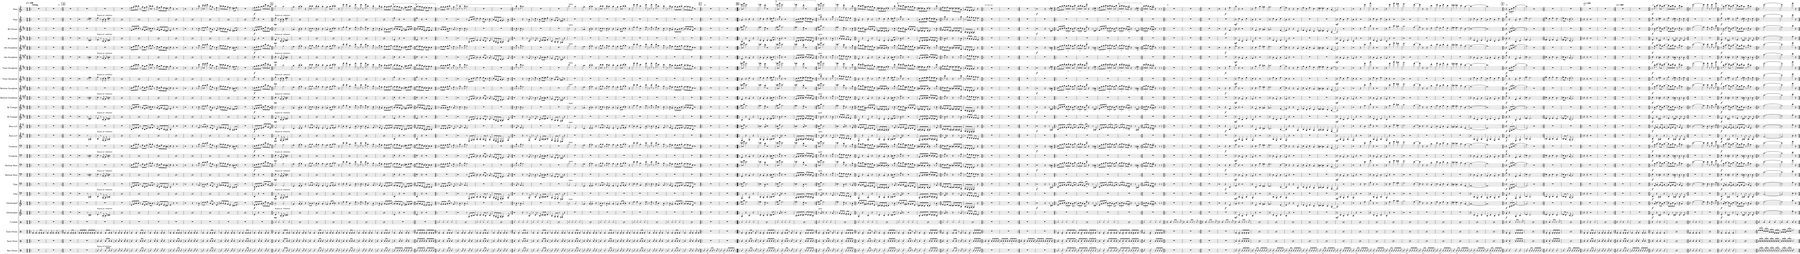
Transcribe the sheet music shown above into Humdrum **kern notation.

**kern	**kern	**kern	**kern	**kern	**dynam	**kern	**dynam	**kern	**dynam	**kern	**dynam	**kern	**dynam	**kern	**dynam	**kern	**dynam	**kern	**dynam	**kern	**dynam	**kern	**dynam	**kern	**dynam	**kern	**dynam	**kern	**dynam	**kern	**dynam	**kern	**dynam	**kern	**dynam	**kern	**dynam	**kern	**dynam	**kern	**dynam	**kern	**dynam	**kern	**dynam	**kern	**dynam
*part26	*part25	*part24	*part23	*part22	*part22	*part21	*part21	*part20	*part20	*part19	*part19	*part18	*part18	*part17	*part17	*part16	*part16	*part15	*part15	*part14	*part14	*part13	*part13	*part12	*part12	*part11	*part11	*part10	*part10	*part9	*part9	*part8	*part8	*part7	*part7	*part6	*part6	*part5	*part5	*part4	*part4	*part3	*part3	*part2	*part2	*part1	*part1
*staff26	*staff25	*staff24	*staff23	*staff22	*staff22	*staff21	*staff21	*staff20	*staff20	*staff19	*staff19	*staff18	*staff18	*staff17	*staff17	*staff16	*staff16	*staff15	*staff15	*staff14	*staff14	*staff13	*staff13	*staff12	*staff12	*staff11	*staff11	*staff10	*staff10	*staff9	*staff9	*staff8	*staff8	*staff7	*staff7	*staff6	*staff6	*staff5	*staff5	*staff4	*staff4	*staff3	*staff3	*staff2	*staff2	*staff1	*staff1
*I"Bass Drums	*I"Snare Drum	*I"Tenor Drums	*I"Cymbals	*I"Glockenspiel	*	*I"Glockenspiel	*	*I"Tuba	*	*I"Tuba	*	*I"Baritone Horn	*	*I"Baritone Horn	*	*I"Trombone	*	*I"Trombone	*	*I"Horn in F	*	*I"Horn in F	*	*I"Bb Trumpet	*	*I"Bb Trumpet	*	*I"Baritone Saxophone	*	*I"Baritone Saxophone	*	*I"Tenor Saxophone	*	*I"Tenor Saxophone	*	*I"Alto Saxophone	*	*I"Alto Saxophone	*	*I"Bb Clarinet	*	*I"Bb Clarinet	*	*I"Flute	*	*I"Flute	*
*I'B.D.	*I'S.D.	*I'T.D.	*I'Cym.	*I'Glock.	*	*I'Glock.	*	*I'Tba.	*	*I'Tba.	*	*I'Bar. Hn.	*	*I'Bar. Hn.	*	*I'Tbn.	*	*I'Tbn.	*	*	*	*	*	*I'Bb Tpt.	*	*I'Bb Tpt.	*	*I'Bar. Sax.	*	*I'Bar. Sax.	*	*I'T. Sax.	*	*I'T. Sax.	*	*I'A. Sax.	*	*I'A. Sax.	*	*I'Bb Cl.	*	*I'Bb Cl.	*	*I'Fl.	*	*I'Fl.	*
*clefX	*clefX	*clefX	*clefX	*clefG2	*	*clefG2	*	*clefF4	*	*clefF4	*	*clefF4	*	*clefF4	*	*clefF4	*	*clefF4	*	*clefG2	*	*clefG2	*	*clefG2	*	*clefG2	*	*clefG2	*	*clefG2	*	*clefG2	*	*clefG2	*	*clefG2	*	*clefG2	*	*clefG2	*	*clefG2	*	*clefG2	*	*clefG2	*
*	*	*	*	*Trd-14c-24	*	*Trd-14c-24	*	*	*	*	*	*Trd4c7	*	*Trd4c7	*	*	*	*	*	*Trd4c7	*	*Trd4c7	*	*Trd1c2	*	*Trd1c2	*	*Trd12c21	*	*Trd12c21	*	*Trd8c14	*	*Trd8c14	*	*Trd5c9	*	*Trd5c9	*	*Trd1c2	*	*Trd1c2	*	*	*	*	*
*k[]	*k[]	*k[]	*k[]	*k[]	*	*k[]	*	*k[]	*	*k[]	*	*k[]	*	*k[]	*	*k[]	*	*k[]	*	*k[f#]	*	*k[f#]	*	*k[f#c#]	*	*k[f#c#]	*	*k[f#c#g#]	*	*k[f#c#g#]	*	*k[f#c#]	*	*k[f#c#]	*	*k[f#c#g#]	*	*k[f#c#g#]	*	*k[f#c#]	*	*k[f#c#]	*	*k[]	*	*k[]	*
*M4/4	*M4/4	*M4/4	*M4/4	*M4/4	*	*M4/4	*	*M4/4	*	*M4/4	*	*M4/4	*	*M4/4	*	*M4/4	*	*M4/4	*	*M4/4	*	*M4/4	*	*M4/4	*	*M4/4	*	*M4/4	*	*M4/4	*	*M4/4	*	*M4/4	*	*M4/4	*	*M4/4	*	*M4/4	*	*M4/4	*	*M4/4	*	*M4/4	*
*MM240	*MM240	*MM240	*MM240	*MM240	*	*MM240	*	*MM240	*	*MM240	*	*MM240	*	*MM240	*	*MM240	*	*MM240	*	*MM240	*	*MM240	*	*MM240	*	*MM240	*	*MM240	*	*MM240	*	*MM240	*	*MM240	*	*MM240	*	*MM240	*	*MM240	*	*MM240	*	*MM240	*	*MM240	*
=1!|:	=1!|:	=1!|:	=1!|:	=1!|:	=1!|:	=1!|:	=1!|:	=1!|:	=1!|:	=1!|:	=1!|:	=1!|:	=1!|:	=1!|:	=1!|:	=1!|:	=1!|:	=1!|:	=1!|:	=1!|:	=1!|:	=1!|:	=1!|:	=1!|:	=1!|:	=1!|:	=1!|:	=1!|:	=1!|:	=1!|:	=1!|:	=1!|:	=1!|:	=1!|:	=1!|:	=1!|:	=1!|:	=1!|:	=1!|:	=1!|:	=1!|:	=1!|:	=1!|:	=1!|:	=1!|:	=1!|:	=1!|:
!	!	!	!	!	!	!	!	!	!	!	!	!	!	!	!	!	!	!	!	!	!	!	!	!	!	!	!	!	!	!	!	!	!	!	!	!	!	!	!	!	!	!	!	!	!	!LO:TX:a:B:t=Swing	!
1r	1r	4Rf/	1r	1r	.	1r	.	1r	.	1r	.	1r	.	1r	.	1r	.	1r	.	1r	.	1r	.	1r	.	1r	.	1r	.	1r	.	1r	.	1r	.	1r	.	1r	.	1r	.	1r	.	1r	.	1r	.
.	.	4Rf/	.	.	.	.	.	.	.	.	.	.	.	.	.	.	.	.	.	.	.	.	.	.	.	.	.	.	.	.	.	.	.	.	.	.	.	.	.	.	.	.	.	.	.	.	.
.	.	8Rf/L	.	.	.	.	.	.	.	.	.	.	.	.	.	.	.	.	.	.	.	.	.	.	.	.	.	.	.	.	.	.	.	.	.	.	.	.	.	.	.	.	.	.	.	.	.
.	.	8Rf/J	.	.	.	.	.	.	.	.	.	.	.	.	.	.	.	.	.	.	.	.	.	.	.	.	.	.	.	.	.	.	.	.	.	.	.	.	.	.	.	.	.	.	.	.	.
.	.	4Rf/	.	.	.	.	.	.	.	.	.	.	.	.	.	.	.	.	.	.	.	.	.	.	.	.	.	.	.	.	.	.	.	.	.	.	.	.	.	.	.	.	.	.	.	.	.
=2	=2	=2	=2	=2	=2	=2	=2	=2	=2	=2	=2	=2	=2	=2	=2	=2	=2	=2	=2	=2	=2	=2	=2	=2	=2	=2	=2	=2	=2	=2	=2	=2	=2	=2	=2	=2	=2	=2	=2	=2	=2	=2	=2	=2	=2	=2	=2
*	*	*	*	*	*	*	*	*	*	*	*	*	*	*	*	*	*	*	*	*	*	*	*	*	*	*	*	*	*	*	*	*	*	*	*	*	*	*	*	*	*	*	*	*	*	*^	*
1r	1r	4Rf/	1r	1r	.	1r	.	1r	.	1r	.	1r	.	1r	.	1r	.	1r	.	1r	.	1r	.	1r	.	1r	.	1r	.	1r	.	1r	.	1r	.	1r	.	1r	.	1r	.	1r	.	1r	.	1r	2.ryy	.
.	.	8Rf/	.	.	.	.	.	.	.	.	.	.	.	.	.	.	.	.	.	.	.	.	.	.	.	.	.	.	.	.	.	.	.	.	.	.	.	.	.	.	.	.	.	.	.	.	.	.
.	.	4Rf/	.	.	.	.	.	.	.	.	.	.	.	.	.	.	.	.	.	.	.	.	.	.	.	.	.	.	.	.	.	.	.	.	.	.	.	.	.	.	.	.	.	.	.	.	.	.
.	.	8Rf/	.	.	.	.	.	.	.	.	.	.	.	.	.	.	.	.	.	.	.	.	.	.	.	.	.	.	.	.	.	.	.	.	.	.	.	.	.	.	.	.	.	.	.	.	.	.
!	!	!	!	!	!	!	!	!	!	!	!	!	!	!	!	!	!	!	!	!	!	!	!	!	!	!	!	!	!	!	!	!	!	!	!	!	!	!	!	!	!	!	!	!	!	!	!LO:TX:a:t=x3	!
.	.	4Rf/	.	.	.	.	.	.	.	.	.	.	.	.	.	.	.	.	.	.	.	.	.	.	.	.	.	.	.	.	.	.	.	.	.	.	.	.	.	.	.	.	.	.	.	.	4ryy	.
*	*	*	*	*	*	*	*	*	*	*	*	*	*	*	*	*	*	*	*	*	*	*	*	*	*	*	*	*	*	*	*	*	*	*	*	*	*	*	*	*	*	*	*	*	*	*v	*v	*
!!LO:REH:place=s1:a:B:cj:fs=14:t=-A
=3:|!	=3:|!	=3:|!	=3:|!	=3:|!	=3:|!	=3:|!	=3:|!	=3:|!	=3:|!	=3:|!	=3:|!	=3:|!	=3:|!	=3:|!	=3:|!	=3:|!	=3:|!	=3:|!	=3:|!	=3:|!	=3:|!	=3:|!	=3:|!	=3:|!	=3:|!	=3:|!	=3:|!	=3:|!	=3:|!	=3:|!	=3:|!	=3:|!	=3:|!	=3:|!	=3:|!	=3:|!	=3:|!	=3:|!	=3:|!	=3:|!	=3:|!	=3:|!	=3:|!	=3:|!	=3:|!	=3:|!	=3:|!
1r	1r	4Rf/	1r	1r	.	1r	.	1r	.	1r	.	1r	.	1r	.	1r	.	1r	.	1r	.	1r	.	1r	.	1r	.	1r	.	1r	.	1r	.	1r	.	1r	.	1r	.	1r	.	1r	.	1r	.	1r	.
.	.	4Rf/	.	.	.	.	.	.	.	.	.	.	.	.	.	.	.	.	.	.	.	.	.	.	.	.	.	.	.	.	.	.	.	.	.	.	.	.	.	.	.	.	.	.	.	.	.
.	.	8Rf/L	.	.	.	.	.	.	.	.	.	.	.	.	.	.	.	.	.	.	.	.	.	.	.	.	.	.	.	.	.	.	.	.	.	.	.	.	.	.	.	.	.	.	.	.	.
.	.	8Rf/J	.	.	.	.	.	.	.	.	.	.	.	.	.	.	.	.	.	.	.	.	.	.	.	.	.	.	.	.	.	.	.	.	.	.	.	.	.	.	.	.	.	.	.	.	.
.	.	4Rf/	.	.	.	.	.	.	.	.	.	.	.	.	.	.	.	.	.	.	.	.	.	.	.	.	.	.	.	.	.	.	.	.	.	.	.	.	.	.	.	.	.	.	.	.	.
=4	=4	=4	=4	=4	=4	=4	=4	=4	=4	=4	=4	=4	=4	=4	=4	=4	=4	=4	=4	=4	=4	=4	=4	=4	=4	=4	=4	=4	=4	=4	=4	=4	=4	=4	=4	=4	=4	=4	=4	=4	=4	=4	=4	=4	=4	=4	=4
1r	1r	8Rf/L	1r	2r	.	1r	.	2r	.	1r	.	2r	.	1r	.	2r	.	1r	.	2r	.	1r	.	2r	.	1r	.	2r	.	1r	.	2r	.	1r	.	2r	.	1r	.	2r	.	1r	.	2r	.	1r	.
.	.	8Rf/	.	.	.	.	.	.	.	.	.	.	.	.	.	.	.	.	.	.	.	.	.	.	.	.	.	.	.	.	.	.	.	.	.	.	.	.	.	.	.	.	.	.	.	.	.
.	.	8Rf/	.	.	.	.	.	.	.	.	.	.	.	.	.	.	.	.	.	.	.	.	.	.	.	.	.	.	.	.	.	.	.	.	.	.	.	.	.	.	.	.	.	.	.	.	.
.	.	8Rf/J	.	.	.	.	.	.	.	.	.	.	.	.	.	.	.	.	.	.	.	.	.	.	.	.	.	.	.	.	.	.	.	.	.	.	.	.	.	.	.	.	.	.	.	.	.
.	.	8Rf/L	.	8r	.	.	.	8r	.	.	.	8r	.	.	.	8r	.	.	.	8r	.	.	.	8r	.	.	.	8r	.	.	.	8r	.	.	.	8r	.	.	.	8r	.	.	.	8r	.	.	.
.	.	8Rf/	.	4.d#X~/	.	.	.	4.DD#X~/	.	.	.	4.D#X~\	.	.	.	4.D#X~\	.	.	.	4.A#X~/	.	.	.	4.e#X~/	.	.	.	4.b#X~\	.	.	.	4.ee#X~\	.	.	.	4.b#X~\	.	.	.	4.e#X~/	.	.	.	4.dd#X~\	.	.	.
.	.	8Rf/	.	.	.	.	.	.	.	.	.	.	.	.	.	.	.	.	.	.	.	.	.	.	.	.	.	.	.	.	.	.	.	.	.	.	.	.	.	.	.	.	.	.	.	.	.
.	.	8Rf/J	.	.	.	.	.	.	.	.	.	.	.	.	.	.	.	.	.	.	.	.	.	.	.	.	.	.	.	.	.	.	.	.	.	.	.	.	.	.	.	.	.	.	.	.	.
=5	=5	=5	=5	=5	=5	=5	=5	=5	=5	=5	=5	=5	=5	=5	=5	=5	=5	=5	=5	=5	=5	=5	=5	=5	=5	=5	=5	=5	=5	=5	=5	=5	=5	=5	=5	=5	=5	=5	=5	=5	=5	=5	=5	=5	=5	=5	=5
!	!	!	!	!	!	!	!	!	!	!	!	!	!	!	!	!	!	!	!	!	!	!	!	!	!	!	!	!	!	!	!	!	!	!	!	!	!	!	!	!	!	!	!	!LO:TX:a:t=Repeat ad ~infinitum.	!	!	!
!	!	!	!	!	!	!	!	!	!	!	!	!	!	!	!	!	!	!	!	!	!	!	!	!	!	!	!	!	!	!	!	!	!	!	!	!	!	!	!	!LO:TX:a:t=Repeat ad ~infinitum.	!	!	!	!	!	!	!
!	!	!	!	!	!	!	!	!	!	!	!	!	!	!	!	!	!	!	!	!	!	!	!	!	!	!	!	!	!	!	!	!	!	!	!	!LO:TX:a:t=Repeat ad ~infinitum.	!	!	!	!	!	!	!	!	!	!	!
!	!	!	!	!	!	!	!	!	!	!	!	!	!	!	!	!	!	!	!	!	!	!	!	!	!	!	!	!	!	!	!	!LO:TX:a:t=Repeat ad ~infinitum.	!	!	!	!	!	!	!	!	!	!	!	!	!	!	!
!	!	!	!	!	!	!	!	!	!	!	!	!	!	!	!	!	!	!	!	!	!	!	!	!	!	!	!	!LO:TX:a:t=Repeat ad ~infinitum.	!	!	!	!	!	!	!	!	!	!	!	!	!	!	!	!	!	!	!
!	!	!	!	!	!	!	!	!	!	!	!	!	!	!	!	!	!	!	!	!	!	!	!	!LO:TX:a:t=Repeat ad ~infinitum.	!	!	!	!	!	!	!	!	!	!	!	!	!	!	!	!	!	!	!	!	!	!	!
!	!	!	!	!	!	!	!	!	!	!	!	!	!	!	!	!	!	!	!	!LO:TX:a:t=Repeat ad ~infinitum.	!	!	!	!	!	!	!	!	!	!	!	!	!	!	!	!	!	!	!	!	!	!	!	!	!	!	!
!	!	!	!	!	!	!	!	!	!	!	!	!	!	!	!	!LO:TX:a:t=Repeat ad ~infinitum.	!	!	!	!	!	!	!	!	!	!	!	!	!	!	!	!	!	!	!	!	!	!	!	!	!	!	!	!	!	!	!
!	!	!	!	!	!	!	!	!	!	!	!	!LO:TX:a:t=Repeat ad ~infinitum.	!	!	!	!	!	!	!	!	!	!	!	!	!	!	!	!	!	!	!	!	!	!	!	!	!	!	!	!	!	!	!	!	!	!	!
!	!	!	!	!	!	!	!	!LO:TX:a:t=Repeat ad ~infinitum.	!	!	!	!	!	!	!	!	!	!	!	!	!	!	!	!	!	!	!	!	!	!	!	!	!	!	!	!	!	!	!	!	!	!	!	!	!	!	!
!	!	!	!	!LO:TX:a:t=Repeat ad ~infinitum.	!	!	!	!	!	!	!	!	!	!	!	!	!	!	!	!	!	!	!	!	!	!	!	!	!	!	!	!	!	!	!	!	!	!	!	!	!	!	!	!	!	!	!
!LO:TX:a:t=Repeat ad infinitum.	!	!	!	!	!	!	!	!	!	!	!	!	!	!	!	!	!	!	!	!	!	!	!	!	!	!	!	!	!	!	!	!	!	!	!	!	!	!	!	!	!	!	!	!	!	!	!
4R/	4R/	4Rf/	1r	4e'/	.	1r	.	4EE'/	.	1r	.	4E'\	.	1r	.	4E'\	.	1r	.	4B'/	.	1r	.	4f#'/	.	1r	.	4cc#'\	.	1r	.	4ff#'\	.	1r	.	4cc#'\	.	1r	.	4f#'/	.	1r	.	4ee'\	.	1r	.
4R/	4R/	4Rf/	.	8r	.	.	.	8r	.	.	.	8r	.	.	.	8r	.	.	.	8r	.	.	.	8r	.	.	.	8r	.	.	.	8r	.	.	.	8r	.	.	.	8r	.	.	.	8r	.	.	.
.	.	.	.	[8B/	.	.	.	[8BBB/	.	.	.	[8BB/	.	.	.	[8BB/	.	.	.	[8F#/	.	.	.	[8c#/	.	.	.	[8g#/	.	.	.	[8cc#\	.	.	.	[8g#/	.	.	.	[8c#/	.	.	.	[8b\	.	.	.
8R/L	8R/L	8Rf/L	.	8B/]	.	.	.	8BBB/]	.	.	.	8BB/]	.	.	.	8BB/]	.	.	.	8F#/]	.	.	.	8c#/]	.	.	.	8g#/]	.	.	.	8cc#\]	.	.	.	8g#/]	.	.	.	8c#/]	.	.	.	8b\]	.	.	.
8R/J	8R/J	8Rf/J	.	4.d#X~/	.	.	.	4.DD#X~/	.	.	.	4.D#X~\	.	.	.	4.D#X~\	.	.	.	4.A#X~/	.	.	.	4.e#X~/	.	.	.	4.b#X~\	.	.	.	4.ee#X~\	.	.	.	4.b#X~\	.	.	.	4.e#X~/	.	.	.	4.dd#X~\	.	.	.
4R/	4R/	4Rf/	.	.	.	.	.	.	.	.	.	.	.	.	.	.	.	.	.	.	.	.	.	.	.	.	.	.	.	.	.	.	.	.	.	.	.	.	.	.	.	.	.	.	.	.	.
=6	=6	=6	=6	=6	=6	=6	=6	=6	=6	=6	=6	=6	=6	=6	=6	=6	=6	=6	=6	=6	=6	=6	=6	=6	=6	=6	=6	=6	=6	=6	=6	=6	=6	=6	=6	=6	=6	=6	=6	=6	=6	=6	=6	=6	=6	=6	=6
!	!	!	!	!	!	!	!	!	!	!	!	!	!	!	!	!	!	!	!	!	!	!	!	!	!	!	!	!	!	!	!	!	!	!	!	!	!	!	!	!	!	!	!	!LO:TX:a:t=Repeat ad ~infinitum.	!	!	!
!	!	!	!	!	!	!	!	!	!	!	!	!	!	!	!	!	!	!	!	!	!	!	!	!	!	!	!	!	!	!	!	!	!	!	!	!	!	!	!	!LO:TX:a:t=Repeat ad ~infinitum.	!	!	!	!	!	!	!
!	!	!	!	!	!	!	!	!	!	!	!	!	!	!	!	!	!	!	!	!	!	!	!	!	!	!	!	!	!	!	!	!	!	!	!	!LO:TX:a:t=Repeat ad ~infinitum.	!	!	!	!	!	!	!	!	!	!	!
!	!	!	!	!	!	!	!	!	!	!	!	!	!	!	!	!	!	!	!	!	!	!	!	!	!	!	!	!	!	!	!	!LO:TX:a:t=Repeat ad ~infinitum.	!	!	!	!	!	!	!	!	!	!	!	!	!	!	!
!	!	!	!	!	!	!	!	!	!	!	!	!	!	!	!	!	!	!	!	!	!	!	!	!	!	!	!	!LO:TX:a:t=Repeat ad ~infinitum.	!	!	!	!	!	!	!	!	!	!	!	!	!	!	!	!	!	!	!
!	!	!	!	!	!	!	!	!	!	!	!	!	!	!	!	!	!	!	!	!	!	!	!	!LO:TX:a:t=Repeat ad ~infinitum.	!	!	!	!	!	!	!	!	!	!	!	!	!	!	!	!	!	!	!	!	!	!	!
!	!	!	!	!	!	!	!	!	!	!	!	!	!	!	!	!	!	!	!	!LO:TX:a:t=Repeat ad ~infinitum.	!	!	!	!	!	!	!	!	!	!	!	!	!	!	!	!	!	!	!	!	!	!	!	!	!	!	!
!	!	!	!	!	!	!	!	!	!	!	!	!	!	!	!	!LO:TX:a:t=Repeat ad ~infinitum.	!	!	!	!	!	!	!	!	!	!	!	!	!	!	!	!	!	!	!	!	!	!	!	!	!	!	!	!	!	!	!
!	!	!	!	!	!	!	!	!	!	!	!	!LO:TX:a:t=Repeat ad ~infinitum.	!	!	!	!	!	!	!	!	!	!	!	!	!	!	!	!	!	!	!	!	!	!	!	!	!	!	!	!	!	!	!	!	!	!	!
!	!	!	!	!	!	!	!	!LO:TX:a:t=Repeat ad ~infinitum.	!	!	!	!	!	!	!	!	!	!	!	!	!	!	!	!	!	!	!	!	!	!	!	!	!	!	!	!	!	!	!	!	!	!	!	!	!	!	!
!	!	!	!	!LO:TX:a:t=Repeat ad ~infinitum.	!	!	!	!	!	!	!	!	!	!	!	!	!	!	!	!	!	!	!	!	!	!	!	!	!	!	!	!	!	!	!	!	!	!	!	!	!	!	!	!	!	!	!
4R/	4R/	4Rf/	1r	4e'/	.	1r	.	4EE'/	.	1r	.	4E'\	.	1r	.	4E'\	.	1r	.	4B'/	.	1r	.	4f#'/	.	1r	.	4cc#'\	.	1r	.	4ff#'\	.	1r	.	4cc#'\	.	1r	.	4f#'/	.	1r	.	4ee'\	.	1r	.
8R/	8R/	8Rf/	.	8r	.	.	.	8r	.	.	.	8r	.	.	.	8r	.	.	.	8r	.	.	.	8r	.	.	.	8r	.	.	.	8r	.	.	.	8r	.	.	.	8r	.	.	.	8r	.	.	.
4R/	4R/	4Rf/	.	[8B/	.	.	.	[8BBB/	.	.	.	[8BB/	.	.	.	[8BB/	.	.	.	[8F#/	.	.	.	[8c#/	.	.	.	[8g#/	.	.	.	[8cc#\	.	.	.	[8g#/	.	.	.	[8c#/	.	.	.	[8b\	.	.	.
.	.	.	.	8B/]	.	.	.	8BBB/]	.	.	.	8BB/]	.	.	.	8BB/]	.	.	.	8F#/]	.	.	.	8c#/]	.	.	.	8g#/]	.	.	.	8cc#\]	.	.	.	8g#/]	.	.	.	8c#/]	.	.	.	8b\]	.	.	.
8R/	8R/	8Rf/	.	4.d#X~/	.	.	.	4.DD#X~/	.	.	.	4.D#X~\	.	.	.	4.D#X~\	.	.	.	4.A#X~/	.	.	.	4.e#X~/	.	.	.	4.b#X~\	.	.	.	4.ee#X~\	.	.	.	4.b#X~\	.	.	.	4.e#X~/	.	.	.	4.dd#X~\	.	.	.
4R/	4R/	4Rf/	.	.	.	.	.	.	.	.	.	.	.	.	.	.	.	.	.	.	.	.	.	.	.	.	.	.	.	.	.	.	.	.	.	.	.	.	.	.	.	.	.	.	.	.	.
=7	=7	=7	=7	=7	=7	=7	=7	=7	=7	=7	=7	=7	=7	=7	=7	=7	=7	=7	=7	=7	=7	=7	=7	=7	=7	=7	=7	=7	=7	=7	=7	=7	=7	=7	=7	=7	=7	=7	=7	=7	=7	=7	=7	=7	=7	=7	=7
!	!	!	!	!	!	!	!	!	!	!	!	!	!	!	!	!	!	!	!	!	!	!	!	!	!	!	!	!	!	!	!	!	!	!	!	!	!	!	!	!	!	!	!	!LO:TX:a:t=Repeat ad ~infinitum.	!	!	!
!	!	!	!	!	!	!	!	!	!	!	!	!	!	!	!	!	!	!	!	!	!	!	!	!	!	!	!	!	!	!	!	!	!	!	!	!	!	!	!	!LO:TX:a:t=Repeat ad ~infinitum.	!	!	!	!	!	!	!
!	!	!	!	!	!	!	!	!	!	!	!	!	!	!	!	!	!	!	!	!	!	!	!	!	!	!	!	!	!	!	!	!	!	!	!	!LO:TX:a:t=Repeat ad ~infinitum.	!	!	!	!	!	!	!	!	!	!	!
!	!	!	!	!	!	!	!	!	!	!	!	!	!	!	!	!	!	!	!	!	!	!	!	!	!	!	!	!	!	!	!	!LO:TX:a:t=Repeat ad ~infinitum.	!	!	!	!	!	!	!	!	!	!	!	!	!	!	!
!	!	!	!	!	!	!	!	!	!	!	!	!	!	!	!	!	!	!	!	!	!	!	!	!	!	!	!	!LO:TX:a:t=Repeat ad ~infinitum.	!	!	!	!	!	!	!	!	!	!	!	!	!	!	!	!	!	!	!
!	!	!	!	!	!	!	!	!	!	!	!	!	!	!	!	!	!	!	!	!	!	!	!	!LO:TX:a:t=Repeat ad ~infinitum.	!	!	!	!	!	!	!	!	!	!	!	!	!	!	!	!	!	!	!	!	!	!	!
!	!	!	!	!	!	!	!	!	!	!	!	!	!	!	!	!	!	!	!	!LO:TX:a:t=Repeat ad ~infinitum.	!	!	!	!	!	!	!	!	!	!	!	!	!	!	!	!	!	!	!	!	!	!	!	!	!	!	!
!	!	!	!	!	!	!	!	!	!	!	!	!	!	!	!	!LO:TX:a:t=Repeat ad ~infinitum.	!	!	!	!	!	!	!	!	!	!	!	!	!	!	!	!	!	!	!	!	!	!	!	!	!	!	!	!	!	!	!
!	!	!	!	!	!	!	!	!	!	!	!	!LO:TX:a:t=Repeat ad ~infinitum.	!	!	!	!	!	!	!	!	!	!	!	!	!	!	!	!	!	!	!	!	!	!	!	!	!	!	!	!	!	!	!	!	!	!	!
!	!	!	!	!	!	!	!	!LO:TX:a:t=Repeat ad ~infinitum.	!	!	!	!	!	!	!	!	!	!	!	!	!	!	!	!	!	!	!	!	!	!	!	!	!	!	!	!	!	!	!	!	!	!	!	!	!	!	!
!	!	!	!	!LO:TX:a:t=Repeat ad ~infinitum.	!	!	!	!	!	!	!	!	!	!	!	!	!	!	!	!	!	!	!	!	!	!	!	!	!	!	!	!	!	!	!	!	!	!	!	!	!	!	!	!	!	!	!
4R/	4R/	4Rf/	1r	4e'/	.	8e/L	.	4EE'/	.	8EE/L	.	4E'\	.	8E\L	.	4E'\	.	8E\L	.	4B'/	.	8B/L	.	4f#'/	.	8f#/L	.	4cc#'\	.	8cc#\L	.	4ff#'\	.	8ff#\L	.	4cc#'\	.	8cc#\L	.	4f#'/	.	8f#/L	.	4ee'\	.	8ee\L	.
.	.	.	.	.	.	8g/	.	.	.	8GG/	.	.	.	8G\	.	.	.	8G\	.	.	.	8d/	.	.	.	8a/	.	.	.	8ee\	.	.	.	8aa\	.	.	.	8ee\	.	.	.	8a/	.	.	.	8gg\	.
4R/	4R/	4Rf/	.	8r	.	8b-X/	.	8r	.	8BB-X/	.	8r	.	8B-X\	.	8r	.	8B-X\	.	8r	.	8fn/	.	8r	.	8ccn/	.	8r	.	8ggn\	.	8r	.	8cccn\	.	8r	.	8ggn\	.	8r	.	8ccn/	.	8r	.	8bb-X\	.
.	.	.	.	[8B/	.	8b-/J	.	[8BBB/	.	8BB-/J	.	[8BB/	.	8B-\J	.	[8BB/	.	8B-\J	.	[8F#/	.	8f/J	.	[8c#/	.	8cc/J	.	[8g#/	.	8gg\J	.	[8cc#\	.	8ccc\J	.	[8g#/	.	8gg\J	.	[8c#/	.	8cc/J	.	[8b\	.	8bb-\J	.
8R/L	8R/L	8Rf/L	.	8B/]	.	8r	.	8BBB/]	.	8r	.	8BB/]	.	8r	.	8BB/]	.	8r	.	8F#/]	.	8r	.	8c#/]	.	8r	.	8g#/]	.	8r	.	8cc#\]	.	8r	.	8g#/]	.	8r	.	8c#/]	.	8r	.	8b\]	.	8r	.
8R/J	8R/J	8Rf/J	.	4.d#X~/	.	8g/L	.	4.DD#X~/	.	8GG/L	.	4.D#X~\	.	8G\L	.	4.D#X~\	.	8G\L	.	4.A#X~/	.	8d/L	.	4.e#X~/	.	8a/L	.	4.b#X~\	.	8ee\L	.	4.ee#X~\	.	8aa\L	.	4.b#X~\	.	8ee\L	.	4.e#X~/	.	8a/L	.	4.dd#X~\	.	8gg\L	.
4R/	4R/	4Rf/	.	.	.	8e/	.	.	.	8EE/	.	.	.	8E\	.	.	.	8E\	.	.	.	8B/	.	.	.	8f#/	.	.	.	8cc#\	.	.	.	8ff#\	.	.	.	8cc#\	.	.	.	8f#/	.	.	.	8ee\	.
.	.	.	.	.	.	8g/J	.	.	.	8GG/J	.	.	.	8G\J	.	.	.	8G\J	.	.	.	8d/J	.	.	.	8a/J	.	.	.	8ee\J	.	.	.	8aa\J	.	.	.	8ee\J	.	.	.	8a/J	.	.	.	8gg\J	.
=8	=8	=8	=8	=8	=8	=8	=8	=8	=8	=8	=8	=8	=8	=8	=8	=8	=8	=8	=8	=8	=8	=8	=8	=8	=8	=8	=8	=8	=8	=8	=8	=8	=8	=8	=8	=8	=8	=8	=8	=8	=8	=8	=8	=8	=8	=8	=8
!	!	!	!	!	!	!	!	!	!	!	!	!	!	!	!	!	!	!	!	!	!	!	!	!	!	!	!	!	!	!	!	!	!	!	!	!	!	!	!	!	!	!	!	!LO:TX:a:t=Repeat ad ~infinitum.	!	!	!
!	!	!	!	!	!	!	!	!	!	!	!	!	!	!	!	!	!	!	!	!	!	!	!	!	!	!	!	!	!	!	!	!	!	!	!	!	!	!	!	!LO:TX:a:t=Repeat ad ~infinitum.	!	!	!	!	!	!	!
!	!	!	!	!	!	!	!	!	!	!	!	!	!	!	!	!	!	!	!	!	!	!	!	!	!	!	!	!	!	!	!	!	!	!	!	!LO:TX:a:t=Repeat ad ~infinitum.	!	!	!	!	!	!	!	!	!	!	!
!	!	!	!	!	!	!	!	!	!	!	!	!	!	!	!	!	!	!	!	!	!	!	!	!	!	!	!	!	!	!	!	!LO:TX:a:t=Repeat ad ~infinitum.	!	!	!	!	!	!	!	!	!	!	!	!	!	!	!
!	!	!	!	!	!	!	!	!	!	!	!	!	!	!	!	!	!	!	!	!	!	!	!	!	!	!	!	!LO:TX:a:t=Repeat ad ~infinitum.	!	!	!	!	!	!	!	!	!	!	!	!	!	!	!	!	!	!	!
!	!	!	!	!	!	!	!	!	!	!	!	!	!	!	!	!	!	!	!	!	!	!	!	!LO:TX:a:t=Repeat ad ~infinitum.	!	!	!	!	!	!	!	!	!	!	!	!	!	!	!	!	!	!	!	!	!	!	!
!	!	!	!	!	!	!	!	!	!	!	!	!	!	!	!	!	!	!	!	!LO:TX:a:t=Repeat ad ~infinitum.	!	!	!	!	!	!	!	!	!	!	!	!	!	!	!	!	!	!	!	!	!	!	!	!	!	!	!
!	!	!	!	!	!	!	!	!	!	!	!	!	!	!	!	!LO:TX:a:t=Repeat ad ~infinitum.	!	!	!	!	!	!	!	!	!	!	!	!	!	!	!	!	!	!	!	!	!	!	!	!	!	!	!	!	!	!	!
!	!	!	!	!	!	!	!	!	!	!	!	!LO:TX:a:t=Repeat ad ~infinitum.	!	!	!	!	!	!	!	!	!	!	!	!	!	!	!	!	!	!	!	!	!	!	!	!	!	!	!	!	!	!	!	!	!	!	!
!	!	!	!	!	!	!	!	!LO:TX:a:t=Repeat ad ~infinitum.	!	!	!	!	!	!	!	!	!	!	!	!	!	!	!	!	!	!	!	!	!	!	!	!	!	!	!	!	!	!	!	!	!	!	!	!	!	!	!
!	!	!	!	!LO:TX:a:t=Repeat ad ~infinitum.	!	!	!	!	!	!	!	!	!	!	!	!	!	!	!	!	!	!	!	!	!	!	!	!	!	!	!	!	!	!	!	!	!	!	!	!	!	!	!	!	!	!	!
4R/	4R/	4Rf/	1r	4e'/	.	8b-X\L	.	4EE'/	.	8BB-X/L	.	4E'\	.	8B-X\L	.	4E'\	.	8B-X\L	.	4B'/	.	8fn/L	.	4f#'/	.	8ccn\L	.	4cc#'\	.	8ggn\L	.	4ff#'\	.	8cccn\L	.	4cc#'\	.	8ggn\L	.	4f#'/	.	8ccn\L	.	4ee'\	.	8bb-X\L	.
.	.	.	.	.	.	8b-\J	.	.	.	8BB-/J	.	.	.	8B-\J	.	.	.	8B-\J	.	.	.	8f/J	.	.	.	8cc\J	.	.	.	8gg\J	.	.	.	8ccc\J	.	.	.	8gg\J	.	.	.	8cc\J	.	.	.	8bb-\J	.
8R/	8R/	8Rf/	.	8r	.	8r	.	8r	.	8r	.	8r	.	8r	.	8r	.	8r	.	8r	.	8r	.	8r	.	8r	.	8r	.	8r	.	8r	.	8r	.	8r	.	8r	.	8r	.	8r	.	8r	.	8r	.
4R/	4R/	4Rf/	.	[8B/	.	8g/	.	[8BBB/	.	8GG/	.	[8BB/	.	8G\	.	[8BB/	.	8G\	.	[8F#/	.	8d/	.	[8c#/	.	8a/	.	[8g#/	.	8ee\	.	[8cc#\	.	8aa\	.	[8g#/	.	8ee\	.	[8c#/	.	8a/	.	[8b\	.	8gg\	.
.	.	.	.	8B/]	.	8e/L	.	8BBB/]	.	8EE/L	.	8BB/]	.	8E\L	.	8BB/]	.	8E\L	.	8F#/]	.	8B/L	.	8c#/]	.	8f#/L	.	8g#/]	.	8cc#\L	.	8cc#\]	.	8ff#\L	.	8g#/]	.	8cc#\L	.	8c#/]	.	8f#/L	.	8b\]	.	8ee\L	.
8R/	8R/	8Rf/	.	4.d#X~/	.	8g/	.	4.DD#X~/	.	8GG/	.	4.D#X~\	.	8G\	.	4.D#X~\	.	8G\	.	4.A#X~/	.	8d/	.	4.e#X~/	.	8a/	.	4.b#X~\	.	8ee\	.	4.ee#X~\	.	8aa\	.	4.b#X~\	.	8ee\	.	4.e#X~/	.	8a/	.	4.dd#X~\	.	8gg\	.
4R/	4R/	4Rf/	.	.	.	8e/	.	.	.	8EE/	.	.	.	8E\	.	.	.	8E\	.	.	.	8B/	.	.	.	8f#/	.	.	.	8cc#\	.	.	.	8ff#\	.	.	.	8cc#\	.	.	.	8f#/	.	.	.	8ee\	.
.	.	.	.	.	.	8d#X/J	.	.	.	8DD#X/J	.	.	.	8D#X\J	.	.	.	8D#X\J	.	.	.	8A#X/J	.	.	.	8e#X/J	.	.	.	8b#X\J	.	.	.	8ee#X\J	.	.	.	8b#X\J	.	.	.	8e#X/J	.	.	.	8dd#X\J	.
=9	=9	=9	=9	=9	=9	=9	=9	=9	=9	=9	=9	=9	=9	=9	=9	=9	=9	=9	=9	=9	=9	=9	=9	=9	=9	=9	=9	=9	=9	=9	=9	=9	=9	=9	=9	=9	=9	=9	=9	=9	=9	=9	=9	=9	=9	=9	=9
!	!	!	!	!	!	!	!	!	!	!	!	!	!	!	!	!	!	!	!	!	!	!	!	!	!	!	!	!	!	!	!	!	!	!	!	!	!	!	!	!	!	!	!	!LO:TX:a:t=Repeat ad ~infinitum.	!	!	!
!	!	!	!	!	!	!	!	!	!	!	!	!	!	!	!	!	!	!	!	!	!	!	!	!	!	!	!	!	!	!	!	!	!	!	!	!	!	!	!	!LO:TX:a:t=Repeat ad ~infinitum.	!	!	!	!	!	!	!
!	!	!	!	!	!	!	!	!	!	!	!	!	!	!	!	!	!	!	!	!	!	!	!	!	!	!	!	!	!	!	!	!	!	!	!	!LO:TX:a:t=Repeat ad ~infinitum.	!	!	!	!	!	!	!	!	!	!	!
!	!	!	!	!	!	!	!	!	!	!	!	!	!	!	!	!	!	!	!	!	!	!	!	!	!	!	!	!	!	!	!	!LO:TX:a:t=Repeat ad ~infinitum.	!	!	!	!	!	!	!	!	!	!	!	!	!	!	!
!	!	!	!	!	!	!	!	!	!	!	!	!	!	!	!	!	!	!	!	!	!	!	!	!	!	!	!	!LO:TX:a:t=Repeat ad ~infinitum.	!	!	!	!	!	!	!	!	!	!	!	!	!	!	!	!	!	!	!
!	!	!	!	!	!	!	!	!	!	!	!	!	!	!	!	!	!	!	!	!	!	!	!	!LO:TX:a:t=Repeat ad ~infinitum.	!	!	!	!	!	!	!	!	!	!	!	!	!	!	!	!	!	!	!	!	!	!	!
!	!	!	!	!	!	!	!	!	!	!	!	!	!	!	!	!	!	!	!	!LO:TX:a:t=Repeat ad ~infinitum.	!	!	!	!	!	!	!	!	!	!	!	!	!	!	!	!	!	!	!	!	!	!	!	!	!	!	!
!	!	!	!	!	!	!	!	!	!	!	!	!	!	!	!	!LO:TX:a:t=Repeat ad ~infinitum.	!	!	!	!	!	!	!	!	!	!	!	!	!	!	!	!	!	!	!	!	!	!	!	!	!	!	!	!	!	!	!
!	!	!	!	!	!	!	!	!	!	!	!	!LO:TX:a:t=Repeat ad ~infinitum.	!	!	!	!	!	!	!	!	!	!	!	!	!	!	!	!	!	!	!	!	!	!	!	!	!	!	!	!	!	!	!	!	!	!	!
!	!	!	!	!	!	!	!	!LO:TX:a:t=Repeat ad ~infinitum.	!	!	!	!	!	!	!	!	!	!	!	!	!	!	!	!	!	!	!	!	!	!	!	!	!	!	!	!	!	!	!	!	!	!	!	!	!	!	!
!	!	!	!	!LO:TX:a:t=Repeat ad ~infinitum.	!	!	!	!	!	!	!	!	!	!	!	!	!	!	!	!	!	!	!	!	!	!	!	!	!	!	!	!	!	!	!	!	!	!	!	!	!	!	!	!	!	!	!
4R/	4R/	4Rf/	1r	4e'/	.	4e'/	.	4EE'/	.	4EE'/	.	4E'\	.	4E'\	.	4E'\	.	4E'\	.	4B'/	.	4B'/	.	4f#'/	.	4f#'/	.	4cc#'\	.	4cc#'\	.	4ff#'\	.	4ff#'\	.	4cc#'\	.	4cc#'\	.	4f#'/	.	4f#'/	.	4ee'\	.	4ee'\	.
4R/	4R/	4Rf/	.	8r	.	4r	.	8r	.	4r	.	8r	.	4r	.	8r	.	4r	.	8r	.	4r	.	8r	.	4r	.	8r	.	4r	.	8r	.	4r	.	8r	.	4r	.	8r	.	4r	.	8r	.	4r	.
.	.	.	.	[8B/	.	.	.	[8BBB/	.	.	.	[8BB/	.	.	.	[8BB/	.	.	.	[8F#/	.	.	.	[8c#/	.	.	.	[8g#/	.	.	.	[8cc#\	.	.	.	[8g#/	.	.	.	[8c#/	.	.	.	[8b\	.	.	.
8R/L	8R/L	8Rf/L	.	8B/]	.	2r	.	8BBB/]	.	2r	.	8BB/]	.	2r	.	8BB/]	.	2r	.	8F#/]	.	2r	.	8c#/]	.	2r	.	8g#/]	.	2r	.	8cc#\]	.	2r	.	8g#/]	.	2r	.	8c#/]	.	2r	.	8b\]	.	2r	.
8R/J	8R/J	8Rf/J	.	4.d#X~/	.	.	.	4.DD#X~/	.	.	.	4.D#X~\	.	.	.	4.D#X~\	.	.	.	4.A#X~/	.	.	.	4.e#X~/	.	.	.	4.b#X~\	.	.	.	4.ee#X~\	.	.	.	4.b#X~\	.	.	.	4.e#X~/	.	.	.	4.dd#X~\	.	.	.
4R/	4R/	4Rf/	.	.	.	.	.	.	.	.	.	.	.	.	.	.	.	.	.	.	.	.	.	.	.	.	.	.	.	.	.	.	.	.	.	.	.	.	.	.	.	.	.	.	.	.	.
=10	=10	=10	=10	=10	=10	=10	=10	=10	=10	=10	=10	=10	=10	=10	=10	=10	=10	=10	=10	=10	=10	=10	=10	=10	=10	=10	=10	=10	=10	=10	=10	=10	=10	=10	=10	=10	=10	=10	=10	=10	=10	=10	=10	=10	=10	=10	=10
!	!	!	!	!	!	!	!	!	!	!	!	!	!	!	!	!	!	!	!	!	!	!	!	!	!	!	!	!	!	!	!	!	!	!	!	!	!	!	!	!	!	!	!	!LO:TX:a:t=Repeat ad ~infinitum.	!	!	!
!	!	!	!	!	!	!	!	!	!	!	!	!	!	!	!	!	!	!	!	!	!	!	!	!	!	!	!	!	!	!	!	!	!	!	!	!	!	!	!	!LO:TX:a:t=Repeat ad ~infinitum.	!	!	!	!	!	!	!
!	!	!	!	!	!	!	!	!	!	!	!	!	!	!	!	!	!	!	!	!	!	!	!	!	!	!	!	!	!	!	!	!	!	!	!	!LO:TX:a:t=Repeat ad ~infinitum.	!	!	!	!	!	!	!	!	!	!	!
!	!	!	!	!	!	!	!	!	!	!	!	!	!	!	!	!	!	!	!	!	!	!	!	!	!	!	!	!	!	!	!	!LO:TX:a:t=Repeat ad ~infinitum.	!	!	!	!	!	!	!	!	!	!	!	!	!	!	!
!	!	!	!	!	!	!	!	!	!	!	!	!	!	!	!	!	!	!	!	!	!	!	!	!	!	!	!	!LO:TX:a:t=Repeat ad ~infinitum.	!	!	!	!	!	!	!	!	!	!	!	!	!	!	!	!	!	!	!
!	!	!	!	!	!	!	!	!	!	!	!	!	!	!	!	!	!	!	!	!	!	!	!	!LO:TX:a:t=Repeat ad ~infinitum.	!	!	!	!	!	!	!	!	!	!	!	!	!	!	!	!	!	!	!	!	!	!	!
!	!	!	!	!	!	!	!	!	!	!	!	!	!	!	!	!	!	!	!	!LO:TX:a:t=Repeat ad ~infinitum.	!	!	!	!	!	!	!	!	!	!	!	!	!	!	!	!	!	!	!	!	!	!	!	!	!	!	!
!	!	!	!	!	!	!	!	!	!	!	!	!	!	!	!	!LO:TX:a:t=Repeat ad ~infinitum.	!	!	!	!	!	!	!	!	!	!	!	!	!	!	!	!	!	!	!	!	!	!	!	!	!	!	!	!	!	!	!
!	!	!	!	!	!	!	!	!	!	!	!	!LO:TX:a:t=Repeat ad ~infinitum.	!	!	!	!	!	!	!	!	!	!	!	!	!	!	!	!	!	!	!	!	!	!	!	!	!	!	!	!	!	!	!	!	!	!	!
!	!	!	!	!	!	!	!	!LO:TX:a:t=Repeat ad ~infinitum.	!	!	!	!	!	!	!	!	!	!	!	!	!	!	!	!	!	!	!	!	!	!	!	!	!	!	!	!	!	!	!	!	!	!	!	!	!	!	!
!	!	!	!	!LO:TX:a:t=Repeat ad ~infinitum.	!	!	!	!	!	!	!	!	!	!	!	!	!	!	!	!	!	!	!	!	!	!	!	!	!	!	!	!	!	!	!	!	!	!	!	!	!	!	!	!	!	!	!
4R/	4R/	4Rf/	1r	4e'/	.	2r	.	4EE'/	.	2r	.	4E'\	.	2r	.	4E'\	.	2r	.	4B'/	.	2r	.	4f#'/	.	2r	.	4cc#'\	.	2r	.	4ff#'\	.	2r	.	4cc#'\	.	2r	.	4f#'/	.	2r	.	4ee'\	.	2r	.
8R/	8R/	8Rf/	.	8r	.	.	.	8r	.	.	.	8r	.	.	.	8r	.	.	.	8r	.	.	.	8r	.	.	.	8r	.	.	.	8r	.	.	.	8r	.	.	.	8r	.	.	.	8r	.	.	.
4R/	4R/	4Rf/	.	[8B/	.	.	.	[8BBB/	.	.	.	[8BB/	.	.	.	[8BB/	.	.	.	[8F#/	.	.	.	[8c#/	.	.	.	[8g#/	.	.	.	[8cc#\	.	.	.	[8g#/	.	.	.	[8c#/	.	.	.	[8b\	.	.	.
.	.	.	.	8B/]	.	4r	.	8BBB/]	.	4r	.	8BB/]	.	4r	.	8BB/]	.	4r	.	8F#/]	.	4r	.	8c#/]	.	4r	.	8g#/]	.	4r	.	8cc#\]	.	4r	.	8g#/]	.	4r	.	8c#/]	.	4r	.	8b\]	.	4r	.
8R/	8R/	8Rf/	.	4.d#X~/	.	.	.	4.DD#X~/	.	.	.	4.D#X~\	.	.	.	4.D#X~\	.	.	.	4.A#X~/	.	.	.	4.e#X~/	.	.	.	4.b#X~\	.	.	.	4.ee#X~\	.	.	.	4.b#X~\	.	.	.	4.e#X~/	.	.	.	4.dd#X~\	.	.	.
4R/	4R/	4Rf/	.	.	.	8r	.	.	.	8r	.	.	.	8r	.	.	.	8r	.	.	.	8r	.	.	.	8r	.	.	.	8r	.	.	.	8r	.	.	.	8r	.	.	.	8r	.	.	.	8r	.
.	.	.	.	.	.	8b\	.	.	.	8BB/	.	.	.	8B\	.	.	.	8B\	.	.	.	8f#/	.	.	.	8cc#\	.	.	.	8gg#\	.	.	.	8ccc#\	.	.	.	8gg#\	.	.	.	8cc#\	.	.	.	8bb\	.
=11	=11	=11	=11	=11	=11	=11	=11	=11	=11	=11	=11	=11	=11	=11	=11	=11	=11	=11	=11	=11	=11	=11	=11	=11	=11	=11	=11	=11	=11	=11	=11	=11	=11	=11	=11	=11	=11	=11	=11	=11	=11	=11	=11	=11	=11	=11	=11
!	!	!	!	!	!	!	!	!	!	!	!	!	!	!	!	!	!	!	!	!	!	!	!	!	!	!	!	!	!	!	!	!	!	!	!	!	!	!	!	!	!	!	!	!LO:TX:a:t=Repeat ad ~infinitum.	!	!	!
!	!	!	!	!	!	!	!	!	!	!	!	!	!	!	!	!	!	!	!	!	!	!	!	!	!	!	!	!	!	!	!	!	!	!	!	!	!	!	!	!LO:TX:a:t=Repeat ad ~infinitum.	!	!	!	!	!	!	!
!	!	!	!	!	!	!	!	!	!	!	!	!	!	!	!	!	!	!	!	!	!	!	!	!	!	!	!	!	!	!	!	!	!	!	!	!LO:TX:a:t=Repeat ad ~infinitum.	!	!	!	!	!	!	!	!	!	!	!
!	!	!	!	!	!	!	!	!	!	!	!	!	!	!	!	!	!	!	!	!	!	!	!	!	!	!	!	!	!	!	!	!LO:TX:a:t=Repeat ad ~infinitum.	!	!	!	!	!	!	!	!	!	!	!	!	!	!	!
!	!	!	!	!	!	!	!	!	!	!	!	!	!	!	!	!	!	!	!	!	!	!	!	!	!	!	!	!LO:TX:a:t=Repeat ad ~infinitum.	!	!	!	!	!	!	!	!	!	!	!	!	!	!	!	!	!	!	!
!	!	!	!	!	!	!	!	!	!	!	!	!	!	!	!	!	!	!	!	!	!	!	!	!LO:TX:a:t=Repeat ad ~infinitum.	!	!	!	!	!	!	!	!	!	!	!	!	!	!	!	!	!	!	!	!	!	!	!
!	!	!	!	!	!	!	!	!	!	!	!	!	!	!	!	!	!	!	!	!LO:TX:a:t=Repeat ad ~infinitum.	!	!	!	!	!	!	!	!	!	!	!	!	!	!	!	!	!	!	!	!	!	!	!	!	!	!	!
!	!	!	!	!	!	!	!	!	!	!	!	!	!	!	!	!LO:TX:a:t=Repeat ad ~infinitum.	!	!	!	!	!	!	!	!	!	!	!	!	!	!	!	!	!	!	!	!	!	!	!	!	!	!	!	!	!	!	!
!	!	!	!	!	!	!	!	!	!	!	!	!LO:TX:a:t=Repeat ad ~infinitum.	!	!	!	!	!	!	!	!	!	!	!	!	!	!	!	!	!	!	!	!	!	!	!	!	!	!	!	!	!	!	!	!	!	!	!
!	!	!	!	!	!	!	!	!LO:TX:a:t=Repeat ad ~infinitum.	!	!	!	!	!	!	!	!	!	!	!	!	!	!	!	!	!	!	!	!	!	!	!	!	!	!	!	!	!	!	!	!	!	!	!	!	!	!	!
!	!	!	!	!LO:TX:a:t=Repeat ad ~infinitum.	!	!	!	!	!	!	!	!	!	!	!	!	!	!	!	!	!	!	!	!	!	!	!	!	!	!	!	!	!	!	!	!	!	!	!	!	!	!	!	!	!	!	!
4R/	4R/	4Rf/	1r	4e'/	.	8dd\L	.	4EE'/	.	8D\L	.	4E'\	.	8d\L	.	4E'\	.	8d\L	.	4B'/	.	8a/L	.	4f#'/	.	8ee\L	.	4cc#'\	.	8bb\L	.	4ff#'\	.	8eee\L	.	4cc#'\	.	8bb\L	.	4f#'/	.	8ee\L	.	4ee'\	.	8ddd\L	.
.	.	.	.	.	.	8dd\J	.	.	.	8D\J	.	.	.	8d\J	.	.	.	8d\J	.	.	.	8a/J	.	.	.	8ee\J	.	.	.	8bb\J	.	.	.	8eee\J	.	.	.	8bb\J	.	.	.	8ee\J	.	.	.	8ddd\J	.
4R/	4R/	4Rf/	.	8r	.	4ee'\	.	8r	.	4E'\	.	8r	.	4e'\	.	8r	.	4e'\	.	8r	.	4b'\	.	8r	.	4ff#'\	.	8r	.	4ccc#'\	.	8r	.	4fff#'\	.	8r	.	4ccc#'\	.	8r	.	4ff#'\	.	8r	.	4eee'\	.
.	.	.	.	[8B/	.	.	.	[8BBB/	.	.	.	[8BB/	.	.	.	[8BB/	.	.	.	[8F#/	.	.	.	[8c#/	.	.	.	[8g#/	.	.	.	[8cc#\	.	.	.	[8g#/	.	.	.	[8c#/	.	.	.	[8b\	.	.	.
8R/L	8R/L	8Rf/L	.	8B/]	.	8b/L	.	8BBB/]	.	8BB/L	.	8BB/]	.	8B\L	.	8BB/]	.	8B\L	.	8F#/]	.	8f#/L	.	8c#/]	.	8cc#\L	.	8g#/]	.	8gg#\L	.	8cc#\]	.	8ccc#\L	.	8g#/]	.	8gg#\L	.	8c#/]	.	8cc#\L	.	8b\]	.	8bb\L	.
8R/J	8R/J	8Rf/J	.	4.d#X~/	.	8g/J	.	4.DD#X~/	.	8GG/J	.	4.D#X~\	.	8G\J	.	4.D#X~\	.	8G\J	.	4.A#X~/	.	8d/J	.	4.e#X~/	.	8a\J	.	4.b#X~\	.	8ee\J	.	4.ee#X~\	.	8aa\J	.	4.b#X~\	.	8ee\J	.	4.e#X~/	.	8a\J	.	4.dd#X~\	.	8gg\J	.
4R/	4R/	4Rf/	.	.	.	8r	.	.	.	8r	.	.	.	8r	.	.	.	8r	.	.	.	8r	.	.	.	8r	.	.	.	8r	.	.	.	8r	.	.	.	8r	.	.	.	8r	.	.	.	8r	.
.	.	.	.	.	.	8e/	.	.	.	8EE/	.	.	.	8E\	.	.	.	8E\	.	.	.	8B/	.	.	.	8f#/	.	.	.	8cc#\	.	.	.	8ff#\	.	.	.	8cc#\	.	.	.	8f#/	.	.	.	8ee\	.
=12	=12	=12	=12	=12	=12	=12	=12	=12	=12	=12	=12	=12	=12	=12	=12	=12	=12	=12	=12	=12	=12	=12	=12	=12	=12	=12	=12	=12	=12	=12	=12	=12	=12	=12	=12	=12	=12	=12	=12	=12	=12	=12	=12	=12	=12	=12	=12
!	!	!	!	!	!	!	!	!	!	!	!	!	!	!	!	!	!	!	!	!	!	!	!	!	!	!	!	!	!	!	!	!	!	!	!	!	!	!	!	!	!	!	!	!LO:TX:a:t=Repeat ad ~infinitum.	!	!	!
!	!	!	!	!	!	!	!	!	!	!	!	!	!	!	!	!	!	!	!	!	!	!	!	!	!	!	!	!	!	!	!	!	!	!	!	!	!	!	!	!LO:TX:a:t=Repeat ad ~infinitum.	!	!	!	!	!	!	!
!	!	!	!	!	!	!	!	!	!	!	!	!	!	!	!	!	!	!	!	!	!	!	!	!	!	!	!	!	!	!	!	!	!	!	!	!LO:TX:a:t=Repeat ad ~infinitum.	!	!	!	!	!	!	!	!	!	!	!
!	!	!	!	!	!	!	!	!	!	!	!	!	!	!	!	!	!	!	!	!	!	!	!	!	!	!	!	!	!	!	!	!LO:TX:a:t=Repeat ad ~infinitum.	!	!	!	!	!	!	!	!	!	!	!	!	!	!	!
!	!	!	!	!	!	!	!	!	!	!	!	!	!	!	!	!	!	!	!	!	!	!	!	!	!	!	!	!LO:TX:a:t=Repeat ad ~infinitum.	!	!	!	!	!	!	!	!	!	!	!	!	!	!	!	!	!	!	!
!	!	!	!	!	!	!	!	!	!	!	!	!	!	!	!	!	!	!	!	!	!	!	!	!LO:TX:a:t=Repeat ad ~infinitum.	!	!	!	!	!	!	!	!	!	!	!	!	!	!	!	!	!	!	!	!	!	!	!
!	!	!	!	!	!	!	!	!	!	!	!	!	!	!	!	!	!	!	!	!LO:TX:a:t=Repeat ad ~infinitum.	!	!	!	!	!	!	!	!	!	!	!	!	!	!	!	!	!	!	!	!	!	!	!	!	!	!	!
!	!	!	!	!	!	!	!	!	!	!	!	!	!	!	!	!LO:TX:a:t=Repeat ad ~infinitum.	!	!	!	!	!	!	!	!	!	!	!	!	!	!	!	!	!	!	!	!	!	!	!	!	!	!	!	!	!	!	!
!	!	!	!	!	!	!	!	!	!	!	!	!LO:TX:a:t=Repeat ad ~infinitum.	!	!	!	!	!	!	!	!	!	!	!	!	!	!	!	!	!	!	!	!	!	!	!	!	!	!	!	!	!	!	!	!	!	!	!
!	!	!	!	!	!	!	!	!LO:TX:a:t=Repeat ad ~infinitum.	!	!	!	!	!	!	!	!	!	!	!	!	!	!	!	!	!	!	!	!	!	!	!	!	!	!	!	!	!	!	!	!	!	!	!	!	!	!	!
!	!	!	!	!LO:TX:a:t=Repeat ad ~infinitum.	!	!	!	!	!	!	!	!	!	!	!	!	!	!	!	!	!	!	!	!	!	!	!	!	!	!	!	!	!	!	!	!	!	!	!	!	!	!	!	!	!	!	!
4R/	4R/	4Rf/	1r	4e'/	.	8b-X/L	.	4EE'/	.	8BB-X/L	.	4E'\	.	8B-X\L	.	4E'\	.	8B-X\L	.	4B'/	.	8fn/L	.	4f#'/	.	8ccn\L	.	4cc#'\	.	8ggn\L	.	4ff#'\	.	8cccn\L	.	4cc#'\	.	8ggn\L	.	4f#'/	.	8ccn\L	.	4ee'\	.	8bb-X\L	.
.	.	.	.	.	.	8b-/	.	.	.	8BB-/	.	.	.	8B-\	.	.	.	8B-\	.	.	.	8f/	.	.	.	8cc\	.	.	.	8gg\	.	.	.	8ccc\	.	.	.	8gg\	.	.	.	8cc\	.	.	.	8bb-\	.
8R/	8R/	8Rf/	.	8r	.	8a/	.	8r	.	8AA/	.	8r	.	8A\	.	8r	.	8A\	.	8r	.	8e/	.	8r	.	8b\	.	8r	.	8ff#\	.	8r	.	8bb\	.	8r	.	8ff#\	.	8r	.	8b\	.	8r	.	8aa\	.
4R/	4R/	4Rf/	.	[8B/	.	8g/J	.	[8BBB/	.	8GG/J	.	[8BB/	.	8G\J	.	[8BB/	.	8G\J	.	[8F#/	.	8d/J	.	[8c#/	.	8a\J	.	[8g#/	.	8ee\J	.	[8cc#\	.	8aa\J	.	[8g#/	.	8ee\J	.	[8c#/	.	8a\J	.	[8b\	.	8gg\J	.
.	.	.	.	8B/]	.	4e'/	.	8BBB/]	.	4EE'/	.	8BB/]	.	4E'\	.	8BB/]	.	4E'\	.	8F#/]	.	4B'/	.	8c#/]	.	4f#'/	.	8g#/]	.	4cc#'\	.	8cc#\]	.	4ff#'\	.	8g#/]	.	4cc#'\	.	8c#/]	.	4f#'/	.	8b\]	.	4ee'\	.
8R/	8R/	8Rf/	.	4.d#X~/	.	.	.	4.DD#X~/	.	.	.	4.D#X~\	.	.	.	4.D#X~\	.	.	.	4.A#X~/	.	.	.	4.e#X~/	.	.	.	4.b#X~\	.	.	.	4.ee#X~\	.	.	.	4.b#X~\	.	.	.	4.e#X~/	.	.	.	4.dd#X~\	.	.	.
4R/	4R/	4Rf/	.	.	.	8d#X/L	.	.	.	8DD#X/L	.	.	.	8D#X\L	.	.	.	8D#X\L	.	.	.	8A#X/L	.	.	.	8e#X/L	.	.	.	8b#X\L	.	.	.	8ee#X\L	.	.	.	8b#X\L	.	.	.	8e#X/L	.	.	.	8dd#X\L	.
.	.	.	.	.	.	8e/J	.	.	.	8EE/J	.	.	.	8E\J	.	.	.	8E\J	.	.	.	8B/J	.	.	.	8f#/J	.	.	.	8cc#\J	.	.	.	8ff#\J	.	.	.	8cc#\J	.	.	.	8f#/J	.	.	.	8ee\J	.
=13	=13	=13	=13	=13	=13	=13	=13	=13	=13	=13	=13	=13	=13	=13	=13	=13	=13	=13	=13	=13	=13	=13	=13	=13	=13	=13	=13	=13	=13	=13	=13	=13	=13	=13	=13	=13	=13	=13	=13	=13	=13	=13	=13	=13	=13	=13	=13
!	!	!	!	!	!	!	!	!	!	!	!	!	!	!	!	!	!	!	!	!	!	!	!	!	!	!	!	!	!	!	!	!	!	!	!	!	!	!	!	!	!	!	!	!LO:TX:a:t=Repeat ad ~infinitum.	!	!	!
!	!	!	!	!	!	!	!	!	!	!	!	!	!	!	!	!	!	!	!	!	!	!	!	!	!	!	!	!	!	!	!	!	!	!	!	!	!	!	!	!LO:TX:a:t=Repeat ad ~infinitum.	!	!	!	!	!	!	!
!	!	!	!	!	!	!	!	!	!	!	!	!	!	!	!	!	!	!	!	!	!	!	!	!	!	!	!	!	!	!	!	!	!	!	!	!LO:TX:a:t=Repeat ad ~infinitum.	!	!	!	!	!	!	!	!	!	!	!
!	!	!	!	!	!	!	!	!	!	!	!	!	!	!	!	!	!	!	!	!	!	!	!	!	!	!	!	!	!	!	!	!LO:TX:a:t=Repeat ad ~infinitum.	!	!	!	!	!	!	!	!	!	!	!	!	!	!	!
!	!	!	!	!	!	!	!	!	!	!	!	!	!	!	!	!	!	!	!	!	!	!	!	!	!	!	!	!LO:TX:a:t=Repeat ad ~infinitum.	!	!	!	!	!	!	!	!	!	!	!	!	!	!	!	!	!	!	!
!	!	!	!	!	!	!	!	!	!	!	!	!	!	!	!	!	!	!	!	!	!	!	!	!LO:TX:a:t=Repeat ad ~infinitum.	!	!	!	!	!	!	!	!	!	!	!	!	!	!	!	!	!	!	!	!	!	!	!
!	!	!	!	!	!	!	!	!	!	!	!	!	!	!	!	!	!	!	!	!LO:TX:a:t=Repeat ad ~infinitum.	!	!	!	!	!	!	!	!	!	!	!	!	!	!	!	!	!	!	!	!	!	!	!	!	!	!	!
!	!	!	!	!	!	!	!	!	!	!	!	!	!	!	!	!LO:TX:a:t=Repeat ad ~infinitum.	!	!	!	!	!	!	!	!	!	!	!	!	!	!	!	!	!	!	!	!	!	!	!	!	!	!	!	!	!	!	!
!	!	!	!	!	!	!	!	!	!	!	!	!LO:TX:a:t=Repeat ad ~infinitum.	!	!	!	!	!	!	!	!	!	!	!	!	!	!	!	!	!	!	!	!	!	!	!	!	!	!	!	!	!	!	!	!	!	!	!
!	!	!	!	!	!	!	!	!LO:TX:a:t=Repeat ad ~infinitum.	!	!	!	!	!	!	!	!	!	!	!	!	!	!	!	!	!	!	!	!	!	!	!	!	!	!	!	!	!	!	!	!	!	!	!	!	!	!	!
!	!	!	!	!LO:TX:a:t=Repeat ad ~infinitum.	!	!	!	!	!	!	!	!	!	!	!	!	!	!	!	!	!	!	!	!	!	!	!	!	!	!	!	!	!	!	!	!	!	!	!	!	!	!	!	!	!	!	!
4R/	4R/	4Rf/	1r	4e'/	.	1r	.	4EE'/	.	1r	.	4E'\	.	1r	.	4E'\	.	1r	.	4B'/	.	1r	.	4f#'/	.	1r	.	4cc#'\	.	1r	.	4ff#'\	.	1r	.	4cc#'\	.	1r	.	4f#'/	.	1r	.	4ee'\	.	1r	.
4R/	4R/	4Rf/	.	8r	.	.	.	8r	.	.	.	8r	.	.	.	8r	.	.	.	8r	.	.	.	8r	.	.	.	8r	.	.	.	8r	.	.	.	8r	.	.	.	8r	.	.	.	8r	.	.	.
.	.	.	.	[8B/	.	.	.	[8BBB/	.	.	.	[8BB/	.	.	.	[8BB/	.	.	.	[8F#/	.	.	.	[8c#/	.	.	.	[8g#/	.	.	.	[8cc#\	.	.	.	[8g#/	.	.	.	[8c#/	.	.	.	[8b\	.	.	.
8R/L	8R/L	8Rf/L	.	8B/]	.	.	.	8BBB/]	.	.	.	8BB/]	.	.	.	8BB/]	.	.	.	8F#/]	.	.	.	8c#/]	.	.	.	8g#/]	.	.	.	8cc#\]	.	.	.	8g#/]	.	.	.	8c#/]	.	.	.	8b\]	.	.	.
8R/J	8R/J	8Rf/J	.	4.d#X~/	.	.	.	4.DD#X~/	.	.	.	4.D#X~\	.	.	.	4.D#X~\	.	.	.	4.A#X~/	.	.	.	4.e#X~/	.	.	.	4.b#X~\	.	.	.	4.ee#X~\	.	.	.	4.b#X~\	.	.	.	4.e#X~/	.	.	.	4.dd#X~\	.	.	.
4R/	4R/	4Rf/	.	.	.	.	.	.	.	.	.	.	.	.	.	.	.	.	.	.	.	.	.	.	.	.	.	.	.	.	.	.	.	.	.	.	.	.	.	.	.	.	.	.	.	.	.
=14	=14	=14	=14	=14	=14	=14	=14	=14	=14	=14	=14	=14	=14	=14	=14	=14	=14	=14	=14	=14	=14	=14	=14	=14	=14	=14	=14	=14	=14	=14	=14	=14	=14	=14	=14	=14	=14	=14	=14	=14	=14	=14	=14	=14	=14	=14	=14
!	!	!	!	!	!	!	!LO:DY:b	!	!	!	!LO:DY:b	!	!	!	!LO:DY:b	!	!	!	!LO:DY:b	!	!	!	!LO:DY:b	!	!	!	!LO:DY:b	!	!	!	!LO:DY:b	!	!	!	!LO:DY:b	!	!	!	!LO:DY:b	!	!	!	!LO:DY:b	!	!	!	!LO:DY:b
4R/	4R/	4Rf/	1r	4e'/	.	8e/L	f	4EE'/	.	8EE/L	f	4E'\	.	8E\L	f	4E'\	.	8E\L	f	4B'/	.	8B/L	f	4f#'/	.	8f#/L	f	4cc#'\	.	8cc#\L	f	4ff#'\	.	8ff#\L	f	4cc#'\	.	8cc#\L	f	4f#'/	.	8f#/L	f	4ee'\	.	8ee\L	f
.	.	.	.	.	.	8f/	.	.	.	8FF/	.	.	.	8F\	.	.	.	8F\	.	.	.	8c/	.	.	.	8g/	.	.	.	8dd\	.	.	.	8gg\	.	.	.	8dd\	.	.	.	8g/	.	.	.	8ff\	.
8R/	8R/	8Rf/	.	4r	.	8g/	.	4r	.	8GG/	.	4r	.	8G\	.	4r	.	8G\	.	4r	.	8d/	.	4r	.	8a/	.	4r	.	8ee\	.	4r	.	8aa\	.	4r	.	8ee\	.	4r	.	8a/	.	4r	.	8gg\	.
4R/	4R/	4Rf/	.	.	.	8a/J	.	.	.	8AA/J	.	.	.	8A\J	.	.	.	8A\J	.	.	.	8e/J	.	.	.	8b/J	.	.	.	8ff#\J	.	.	.	8bb\J	.	.	.	8ff#\J	.	.	.	8b/J	.	.	.	8aa\J	.
.	.	.	.	2r	.	8b\L	.	2r	.	8BB/L	.	2r	.	8B\L	.	2r	.	8B\L	.	2r	.	8f#/L	.	2r	.	8cc#\L	.	2r	.	8gg#\L	.	2r	.	8ccc#\L	.	2r	.	8gg#\L	.	2r	.	8cc#\L	.	2r	.	8bb\L	.
8R/	8R/	8Rf/	.	.	.	8ee\	.	.	.	8E/	.	.	.	8e\	.	.	.	8e\	.	.	.	8b/	.	.	.	8ff#\	.	.	.	8ccc#\	.	.	.	8fff#\	.	.	.	8ccc#\	.	.	.	8ff#\	.	.	.	8eee\	.
4R/	4R/	4Rf/	.	.	.	8cc\	.	.	.	8C/	.	.	.	8c\	.	.	.	8c\	.	.	.	8g/	.	.	.	8dd\	.	.	.	8aa\	.	.	.	8ddd\	.	.	.	8aa\	.	.	.	8dd\	.	.	.	8ccc\	.
.	.	.	.	.	.	8a\J	.	.	.	8AA/J	.	.	.	8A\J	.	.	.	8A\J	.	.	.	8e/J	.	.	.	8b\J	.	.	.	8ff#\J	.	.	.	8bb\J	.	.	.	8ff#\J	.	.	.	8b\J	.	.	.	8aa\J	.
!!LO:REH:place=s1:a:B:cj:fs=14:t=A
=15!|:	=15!|:	=15!|:	=15!|:	=15!|:	=15!|:	=15!|:	=15!|:	=15!|:	=15!|:	=15!|:	=15!|:	=15!|:	=15!|:	=15!|:	=15!|:	=15!|:	=15!|:	=15!|:	=15!|:	=15!|:	=15!|:	=15!|:	=15!|:	=15!|:	=15!|:	=15!|:	=15!|:	=15!|:	=15!|:	=15!|:	=15!|:	=15!|:	=15!|:	=15!|:	=15!|:	=15!|:	=15!|:	=15!|:	=15!|:	=15!|:	=15!|:	=15!|:	=15!|:	=15!|:	=15!|:	=15!|:	=15!|:
!	!	!	!	!	!	!	!	!	!	!	!	!	!	!	!	!	!	!	!	!	!	!	!	!	!	!	!	!	!	!	!	!	!	!	!	!	!	!	!	!	!	!	!	!LO:TX:a:t=Repeat ad ~infinitum.	!	!	!
!	!	!	!	!	!	!	!	!	!	!	!	!	!	!	!	!	!	!	!	!	!	!	!	!	!	!	!	!	!	!	!	!	!	!	!	!	!	!	!	!LO:TX:a:t=Repeat ad ~infinitum.	!	!	!	!	!	!	!
!	!	!	!	!	!	!	!	!	!	!	!	!	!	!	!	!	!	!	!	!	!	!	!	!	!	!	!	!	!	!	!	!	!	!	!	!LO:TX:a:t=Repeat ad ~infinitum.	!	!	!	!	!	!	!	!	!	!	!
!	!	!	!	!	!	!	!	!	!	!	!	!	!	!	!	!	!	!	!	!	!	!	!	!	!	!	!	!	!	!	!	!LO:TX:a:t=Repeat ad ~infinitum.	!	!	!	!	!	!	!	!	!	!	!	!	!	!	!
!	!	!	!	!	!	!	!	!	!	!	!	!	!	!	!	!	!	!	!	!	!	!	!	!	!	!	!	!LO:TX:a:t=Repeat ad ~infinitum.	!	!	!	!	!	!	!	!	!	!	!	!	!	!	!	!	!	!	!
!	!	!	!	!	!	!	!	!	!	!	!	!	!	!	!	!	!	!	!	!	!	!	!	!LO:TX:a:t=Repeat ad ~infinitum.	!	!	!	!	!	!	!	!	!	!	!	!	!	!	!	!	!	!	!	!	!	!	!
!	!	!	!	!	!	!	!	!	!	!	!	!	!	!	!	!	!	!	!	!LO:TX:a:t=Repeat ad ~infinitum.	!	!	!	!	!	!	!	!	!	!	!	!	!	!	!	!	!	!	!	!	!	!	!	!	!	!	!
!	!	!	!	!	!	!	!	!	!	!	!	!	!	!	!	!LO:TX:a:t=Repeat ad ~infinitum.	!	!	!	!	!	!	!	!	!	!	!	!	!	!	!	!	!	!	!	!	!	!	!	!	!	!	!	!	!	!	!
!	!	!	!	!	!	!	!	!	!	!	!	!LO:TX:a:t=Repeat ad ~infinitum.	!	!	!	!	!	!	!	!	!	!	!	!	!	!	!	!	!	!	!	!	!	!	!	!	!	!	!	!	!	!	!	!	!	!	!
!	!	!	!	!	!	!	!	!LO:TX:a:t=Repeat ad ~infinitum.	!	!	!	!	!	!	!	!	!	!	!	!	!	!	!	!	!	!	!	!	!	!	!	!	!	!	!	!	!	!	!	!	!	!	!	!	!	!	!
!	!	!	!	!LO:TX:a:t=Repeat ad ~infinitum.	!	!	!	!	!	!	!	!	!	!	!	!	!	!	!	!	!	!	!	!	!	!	!	!	!	!	!	!	!	!	!	!	!	!	!	!	!	!	!	!	!	!	!
!	!	!	!	!	!LO:DY:b	!	!	!	!LO:DY:b	!	!	!	!LO:DY:b	!	!	!	!LO:DY:b	!	!	!	!LO:DY:b	!	!	!	!LO:DY:b	!	!	!	!LO:DY:b	!	!	!	!LO:DY:b	!	!	!	!LO:DY:b	!	!	!	!LO:DY:b	!	!	!	!LO:DY:b	!	!
4R/	4R/	4Rf/	4R/	4e'/	mp	2b\	.	4EE'/	mp	2BB/	.	4E'\	mp	2B\	.	4E'\	mp	2B\	.	4B'/	mp	2f#/	.	4f#'/	mp	2cc#\	.	4cc#'\	mp	2gg#\	.	4ff#'\	mp	2ccc#\	.	4cc#'\	mp	2gg#\	.	4f#'/	mp	2cc#\	.	4ee'\	mp	2bb\	.
4R/	4R/	4Rf/	4R/	8r	.	.	.	8r	.	.	.	8r	.	.	.	8r	.	.	.	8r	.	.	.	8r	.	.	.	8r	.	.	.	8r	.	.	.	8r	.	.	.	8r	.	.	.	8r	.	.	.
.	.	.	.	[8B/	.	.	.	[8BBB/	.	.	.	[8BB/	.	.	.	[8BB/	.	.	.	[8F#/	.	.	.	[8c#/	.	.	.	[8g#/	.	.	.	[8cc#\	.	.	.	[8g#/	.	.	.	[8c#/	.	.	.	[8b\	.	.	.
8R/L	8R/L	8Rf/L	4R/	8B/]	.	2a/	.	8BBB/]	.	2AA/	.	8BB/]	.	2A\	.	8BB/]	.	2A\	.	8F#/]	.	2e/	.	8c#/]	.	2b\	.	8g#/]	.	2ff#\	.	8cc#\]	.	2bb\	.	8g#/]	.	2ff#\	.	8c#/]	.	2b\	.	8b\]	.	2aa\	.
8R/J	8R/J	8Rf/J	.	4.d#X~/	.	.	.	4.DD#X~/	.	.	.	4.D#X~\	.	.	.	4.D#X~\	.	.	.	4.A#X~/	.	.	.	4.e#X~/	.	.	.	4.b#X~\	.	.	.	4.ee#X~\	.	.	.	4.b#X~\	.	.	.	4.e#X~/	.	.	.	4.dd#X~\	.	.	.
4R/	4R/	4Rf/	4R/	.	.	.	.	.	.	.	.	.	.	.	.	.	.	.	.	.	.	.	.	.	.	.	.	.	.	.	.	.	.	.	.	.	.	.	.	.	.	.	.	.	.	.	.
=16	=16	=16	=16	=16	=16	=16	=16	=16	=16	=16	=16	=16	=16	=16	=16	=16	=16	=16	=16	=16	=16	=16	=16	=16	=16	=16	=16	=16	=16	=16	=16	=16	=16	=16	=16	=16	=16	=16	=16	=16	=16	=16	=16	=16	=16	=16	=16
!	!	!	!	!	!	!	!	!	!	!	!	!	!	!	!	!	!	!	!	!	!	!	!	!	!	!	!	!	!	!	!	!	!	!	!	!	!	!	!	!	!	!	!	!LO:TX:a:t=Repeat ad ~infinitum.	!	!	!
!	!	!	!	!	!	!	!	!	!	!	!	!	!	!	!	!	!	!	!	!	!	!	!	!	!	!	!	!	!	!	!	!	!	!	!	!	!	!	!	!LO:TX:a:t=Repeat ad ~infinitum.	!	!	!	!	!	!	!
!	!	!	!	!	!	!	!	!	!	!	!	!	!	!	!	!	!	!	!	!	!	!	!	!	!	!	!	!	!	!	!	!	!	!	!	!LO:TX:a:t=Repeat ad ~infinitum.	!	!	!	!	!	!	!	!	!	!	!
!	!	!	!	!	!	!	!	!	!	!	!	!	!	!	!	!	!	!	!	!	!	!	!	!	!	!	!	!	!	!	!	!LO:TX:a:t=Repeat ad ~infinitum.	!	!	!	!	!	!	!	!	!	!	!	!	!	!	!
!	!	!	!	!	!	!	!	!	!	!	!	!	!	!	!	!	!	!	!	!	!	!	!	!	!	!	!	!LO:TX:a:t=Repeat ad ~infinitum.	!	!	!	!	!	!	!	!	!	!	!	!	!	!	!	!	!	!	!
!	!	!	!	!	!	!	!	!	!	!	!	!	!	!	!	!	!	!	!	!	!	!	!	!LO:TX:a:t=Repeat ad ~infinitum.	!	!	!	!	!	!	!	!	!	!	!	!	!	!	!	!	!	!	!	!	!	!	!
!	!	!	!	!	!	!	!	!	!	!	!	!	!	!	!	!	!	!	!	!LO:TX:a:t=Repeat ad ~infinitum.	!	!	!	!	!	!	!	!	!	!	!	!	!	!	!	!	!	!	!	!	!	!	!	!	!	!	!
!	!	!	!	!	!	!	!	!	!	!	!	!	!	!	!	!LO:TX:a:t=Repeat ad ~infinitum.	!	!	!	!	!	!	!	!	!	!	!	!	!	!	!	!	!	!	!	!	!	!	!	!	!	!	!	!	!	!	!
!	!	!	!	!	!	!	!	!	!	!	!	!LO:TX:a:t=Repeat ad ~infinitum.	!	!	!	!	!	!	!	!	!	!	!	!	!	!	!	!	!	!	!	!	!	!	!	!	!	!	!	!	!	!	!	!	!	!	!
!	!	!	!	!	!	!	!	!LO:TX:a:t=Repeat ad ~infinitum.	!	!	!	!	!	!	!	!	!	!	!	!	!	!	!	!	!	!	!	!	!	!	!	!	!	!	!	!	!	!	!	!	!	!	!	!	!	!	!
!	!	!	!	!LO:TX:a:t=Repeat ad ~infinitum.	!	!	!	!	!	!	!	!	!	!	!	!	!	!	!	!	!	!	!	!	!	!	!	!	!	!	!	!	!	!	!	!	!	!	!	!	!	!	!	!	!	!	!
!	!	!	!	!	!LO:DY:b	!	!	!	!LO:DY:b	!	!	!	!LO:DY:b	!	!	!	!LO:DY:b	!	!	!	!LO:DY:b	!	!	!	!LO:DY:b	!	!	!	!LO:DY:b	!	!	!	!LO:DY:b	!	!	!	!LO:DY:b	!	!	!	!LO:DY:b	!	!	!	!LO:DY:b	!	!
4R/	4R/	4Rf/	4R/	4e'/	mp	4.g/	.	4EE'/	mp	4.GG/	.	4E'\	mp	4.G\	.	4E'\	mp	4.G\	.	4B'/	mp	4.d/	.	4f#'/	mp	4.a/	.	4cc#'\	mp	4.ee\	.	4ff#'\	mp	4.aa\	.	4cc#'\	mp	4.ee\	.	4f#'/	mp	4.a/	.	4ee'\	mp	4.gg\	.
8R/	8R/	8Rf/	4R/	8r	.	.	.	8r	.	.	.	8r	.	.	.	8r	.	.	.	8r	.	.	.	8r	.	.	.	8r	.	.	.	8r	.	.	.	8r	.	.	.	8r	.	.	.	8r	.	.	.
4R/	4R/	4Rf/	.	[8B/	.	[8a/	.	[8BBB/	.	[8AA/	.	[8BB/	.	[8A\	.	[8BB/	.	[8A\	.	[8F#/	.	[8e/	.	[8c#/	.	[8b\	.	[8g#/	.	[8ff#\	.	[8cc#\	.	[8bb\	.	[8g#/	.	[8ff#\	.	[8c#/	.	[8b\	.	[8b\	.	[8aa\	.
.	.	.	4R/	8B/]	.	4a/]	.	8BBB/]	.	4AA/]	.	8BB/]	.	4A\]	.	8BB/]	.	4A\]	.	8F#/]	.	4e/]	.	8c#/]	.	4b\]	.	8g#/]	.	4ff#\]	.	8cc#\]	.	4bb\]	.	8g#/]	.	4ff#\]	.	8c#/]	.	4b\]	.	8b\]	.	4aa\]	.
8R/	8R/	8Rf/	.	4.d#X~/	.	.	.	4.DD#X~/	.	.	.	4.D#X~\	.	.	.	4.D#X~\	.	.	.	4.A#X~/	.	.	.	4.e#X~/	.	.	.	4.b#X~\	.	.	.	4.ee#X~\	.	.	.	4.b#X~\	.	.	.	4.e#X~/	.	.	.	4.dd#X~\	.	.	.
4R/	4R/	4Rf/	4R/	.	.	4r	.	.	.	4r	.	.	.	4r	.	.	.	4r	.	.	.	4r	.	.	.	4r	.	.	.	4r	.	.	.	4r	.	.	.	4r	.	.	.	4r	.	.	.	4r	.
=17	=17	=17	=17	=17	=17	=17	=17	=17	=17	=17	=17	=17	=17	=17	=17	=17	=17	=17	=17	=17	=17	=17	=17	=17	=17	=17	=17	=17	=17	=17	=17	=17	=17	=17	=17	=17	=17	=17	=17	=17	=17	=17	=17	=17	=17	=17	=17
!	!	!	!	!	!	!	!	!	!	!	!	!	!	!	!	!	!	!	!	!	!	!	!	!	!	!	!	!	!	!	!	!	!	!	!	!	!	!	!	!	!	!	!	!LO:TX:a:t=Repeat ad ~infinitum.	!	!	!
!	!	!	!	!	!	!	!	!	!	!	!	!	!	!	!	!	!	!	!	!	!	!	!	!	!	!	!	!	!	!	!	!	!	!	!	!	!	!	!	!LO:TX:a:t=Repeat ad ~infinitum.	!	!	!	!	!	!	!
!	!	!	!	!	!	!	!	!	!	!	!	!	!	!	!	!	!	!	!	!	!	!	!	!	!	!	!	!	!	!	!	!	!	!	!	!LO:TX:a:t=Repeat ad ~infinitum.	!	!	!	!	!	!	!	!	!	!	!
!	!	!	!	!	!	!	!	!	!	!	!	!	!	!	!	!	!	!	!	!	!	!	!	!	!	!	!	!	!	!	!	!LO:TX:a:t=Repeat ad ~infinitum.	!	!	!	!	!	!	!	!	!	!	!	!	!	!	!
!	!	!	!	!	!	!	!	!	!	!	!	!	!	!	!	!	!	!	!	!	!	!	!	!	!	!	!	!LO:TX:a:t=Repeat ad ~infinitum.	!	!	!	!	!	!	!	!	!	!	!	!	!	!	!	!	!	!	!
!	!	!	!	!	!	!	!	!	!	!	!	!	!	!	!	!	!	!	!	!	!	!	!	!LO:TX:a:t=Repeat ad ~infinitum.	!	!	!	!	!	!	!	!	!	!	!	!	!	!	!	!	!	!	!	!	!	!	!
!	!	!	!	!	!	!	!	!	!	!	!	!	!	!	!	!	!	!	!	!LO:TX:a:t=Repeat ad ~infinitum.	!	!	!	!	!	!	!	!	!	!	!	!	!	!	!	!	!	!	!	!	!	!	!	!	!	!	!
!	!	!	!	!	!	!	!	!	!	!	!	!	!	!	!	!LO:TX:a:t=Repeat ad ~infinitum.	!	!	!	!	!	!	!	!	!	!	!	!	!	!	!	!	!	!	!	!	!	!	!	!	!	!	!	!	!	!	!
!	!	!	!	!	!	!	!	!	!	!	!	!LO:TX:a:t=Repeat ad ~infinitum.	!	!	!	!	!	!	!	!	!	!	!	!	!	!	!	!	!	!	!	!	!	!	!	!	!	!	!	!	!	!	!	!	!	!	!
!	!	!	!	!	!	!	!	!LO:TX:a:t=Repeat ad ~infinitum.	!	!	!	!	!	!	!	!	!	!	!	!	!	!	!	!	!	!	!	!	!	!	!	!	!	!	!	!	!	!	!	!	!	!	!	!	!	!	!
!	!	!	!	!LO:TX:a:t=Repeat ad ~infinitum.	!	!	!	!	!	!	!	!	!	!	!	!	!	!	!	!	!	!	!	!	!	!	!	!	!	!	!	!	!	!	!	!	!	!	!	!	!	!	!	!	!	!	!
!	!	!	!	!	!LO:DY:b	!	!	!	!LO:DY:b	!	!	!	!LO:DY:b	!	!	!	!LO:DY:b	!	!	!	!LO:DY:b	!	!	!	!LO:DY:b	!	!	!	!LO:DY:b	!	!	!	!LO:DY:b	!	!	!	!LO:DY:b	!	!	!	!LO:DY:b	!	!	!	!LO:DY:b	!	!
4R/	4R/	4Rf/	4R/	4e'/	mp	8b\L	.	4EE'/	mp	8BB/L	.	4E'\	mp	8B\L	.	4E'\	mp	8B\L	.	4B'/	mp	8f#/L	.	4f#'/	mp	8cc#\L	.	4cc#'\	mp	8gg#\L	.	4ff#'\	mp	8ccc#\L	.	4cc#'\	mp	8gg#\L	.	4f#'/	mp	8cc#\L	.	4ee'\	mp	8bb\L	.
.	.	.	.	.	.	8b\J	.	.	.	8BB/J	.	.	.	8B\J	.	.	.	8B\J	.	.	.	8f#/J	.	.	.	8cc#\J	.	.	.	8gg#\J	.	.	.	8ccc#\J	.	.	.	8gg#\J	.	.	.	8cc#\J	.	.	.	8bb\J	.
4R/	4R/	4Rf/	4R/	8r	.	8r	.	8r	.	8r	.	8r	.	8r	.	8r	.	8r	.	8r	.	8r	.	8r	.	8r	.	8r	.	8r	.	8r	.	8r	.	8r	.	8r	.	8r	.	8r	.	8r	.	8r	.
.	.	.	.	[8B/	.	8b\	.	[8BBB/	.	8BB/	.	[8BB/	.	8B\	.	[8BB/	.	8B\	.	[8F#/	.	8f#/	.	[8c#/	.	8cc#\	.	[8g#/	.	8gg#\	.	[8cc#\	.	8ccc#\	.	[8g#/	.	8gg#\	.	[8c#/	.	8cc#\	.	[8b\	.	8bb\	.
8R/L	8R/L	8Rf/L	4R/	8B/]	.	4a'/	.	8BBB/]	.	4AA'/	.	8BB/]	.	4A'\	.	8BB/]	.	4A'\	.	8F#/]	.	4e'/	.	8c#/]	.	4b'\	.	8g#/]	.	4ff#'\	.	8cc#\]	.	4bb'\	.	8g#/]	.	4ff#'\	.	8c#/]	.	4b'\	.	8b\]	.	4aa'\	.
8R/J	8R/J	8Rf/J	.	4.d#X~/	.	.	.	4.DD#X~/	.	.	.	4.D#X~\	.	.	.	4.D#X~\	.	.	.	4.A#X~/	.	.	.	4.e#X~/	.	.	.	4.b#X~\	.	.	.	4.ee#X~\	.	.	.	4.b#X~\	.	.	.	4.e#X~/	.	.	.	4.dd#X~\	.	.	.
4R/	4R/	4Rf/	4R/	.	.	4a'/	.	.	.	4AA'/	.	.	.	4A'\	.	.	.	4A'\	.	.	.	4e'/	.	.	.	4b'\	.	.	.	4ff#'\	.	.	.	4bb'\	.	.	.	4ff#'\	.	.	.	4b'\	.	.	.	4aa'\	.
=18	=18	=18	=18	=18	=18	=18	=18	=18	=18	=18	=18	=18	=18	=18	=18	=18	=18	=18	=18	=18	=18	=18	=18	=18	=18	=18	=18	=18	=18	=18	=18	=18	=18	=18	=18	=18	=18	=18	=18	=18	=18	=18	=18	=18	=18	=18	=18
!	!	!	!	!	!	!	!	!	!	!	!	!	!	!	!	!	!	!	!	!	!	!	!	!	!	!	!	!	!	!	!	!	!	!	!	!	!	!	!	!	!	!	!	!LO:TX:a:t=Repeat ad ~infinitum.	!	!	!
!	!	!	!	!	!	!	!	!	!	!	!	!	!	!	!	!	!	!	!	!	!	!	!	!	!	!	!	!	!	!	!	!	!	!	!	!	!	!	!	!LO:TX:a:t=Repeat ad ~infinitum.	!	!	!	!	!	!	!
!	!	!	!	!	!	!	!	!	!	!	!	!	!	!	!	!	!	!	!	!	!	!	!	!	!	!	!	!	!	!	!	!	!	!	!	!LO:TX:a:t=Repeat ad ~infinitum.	!	!	!	!	!	!	!	!	!	!	!
!	!	!	!	!	!	!	!	!	!	!	!	!	!	!	!	!	!	!	!	!	!	!	!	!	!	!	!	!	!	!	!	!LO:TX:a:t=Repeat ad ~infinitum.	!	!	!	!	!	!	!	!	!	!	!	!	!	!	!
!	!	!	!	!	!	!	!	!	!	!	!	!	!	!	!	!	!	!	!	!	!	!	!	!	!	!	!	!LO:TX:a:t=Repeat ad ~infinitum.	!	!	!	!	!	!	!	!	!	!	!	!	!	!	!	!	!	!	!
!	!	!	!	!	!	!	!	!	!	!	!	!	!	!	!	!	!	!	!	!	!	!	!	!LO:TX:a:t=Repeat ad ~infinitum.	!	!	!	!	!	!	!	!	!	!	!	!	!	!	!	!	!	!	!	!	!	!	!
!	!	!	!	!	!	!	!	!	!	!	!	!	!	!	!	!	!	!	!	!LO:TX:a:t=Repeat ad ~infinitum.	!	!	!	!	!	!	!	!	!	!	!	!	!	!	!	!	!	!	!	!	!	!	!	!	!	!	!
!	!	!	!	!	!	!	!	!	!	!	!	!	!	!	!	!LO:TX:a:t=Repeat ad ~infinitum.	!	!	!	!	!	!	!	!	!	!	!	!	!	!	!	!	!	!	!	!	!	!	!	!	!	!	!	!	!	!	!
!	!	!	!	!	!	!	!	!	!	!	!	!LO:TX:a:t=Repeat ad ~infinitum.	!	!	!	!	!	!	!	!	!	!	!	!	!	!	!	!	!	!	!	!	!	!	!	!	!	!	!	!	!	!	!	!	!	!	!
!	!	!	!	!	!	!	!	!LO:TX:a:t=Repeat ad ~infinitum.	!	!	!	!	!	!	!	!	!	!	!	!	!	!	!	!	!	!	!	!	!	!	!	!	!	!	!	!	!	!	!	!	!	!	!	!	!	!	!
!	!	!	!	!LO:TX:a:t=Repeat ad ~infinitum.	!	!	!	!	!	!	!	!	!	!	!	!	!	!	!	!	!	!	!	!	!	!	!	!	!	!	!	!	!	!	!	!	!	!	!	!	!	!	!	!	!	!	!
!	!	!	!	!	!LO:DY:b	!	!	!	!LO:DY:b	!	!	!	!LO:DY:b	!	!	!	!LO:DY:b	!	!	!	!LO:DY:b	!	!	!	!LO:DY:b	!	!	!	!LO:DY:b	!	!	!	!LO:DY:b	!	!	!	!LO:DY:b	!	!	!	!LO:DY:b	!	!	!	!LO:DY:b	!	!
4R/	4R/	4Rf/	4R/	4e'/	mp	4g'/	.	4EE'/	mp	4GG'/	.	4E'\	mp	4G'\	.	4E'\	mp	4G'\	.	4B'/	mp	4d'/	.	4f#'/	mp	4a'/	.	4cc#'\	mp	4ee'\	.	4ff#'\	mp	4aa'\	.	4cc#'\	mp	4ee'\	.	4f#'/	mp	4a'/	.	4ee'\	mp	4gg'\	.
8R/	8R/	8Rf/	4R/	8r	.	8a/L	.	8r	.	8AA/L	.	8r	.	8A\L	.	8r	.	8A\L	.	8r	.	8e/L	.	8r	.	8b\L	.	8r	.	8ff#\L	.	8r	.	8bb\L	.	8r	.	8ff#\L	.	8r	.	8b\L	.	8r	.	8aa\L	.
4R/	4R/	4Rf/	.	[8B/	.	[8b/J	.	[8BBB/	.	[8BB/J	.	[8BB/	.	[8B\J	.	[8BB/	.	[8B\J	.	[8F#/	.	[8f#/J	.	[8c#/	.	[8cc#\J	.	[8g#/	.	[8gg#\J	.	[8cc#\	.	[8ccc#\J	.	[8g#/	.	[8gg#\J	.	[8c#/	.	[8cc#\J	.	[8b\	.	[8bb\J	.
.	.	.	4R/	8B/]	.	4b\]	.	8BBB/]	.	4BB/]	.	8BB/]	.	4B\]	.	8BB/]	.	4B\]	.	8F#/]	.	4f#/]	.	8c#/]	.	4cc#\]	.	8g#/]	.	4gg#\]	.	8cc#\]	.	4ccc#\]	.	8g#/]	.	4gg#\]	.	8c#/]	.	4cc#\]	.	8b\]	.	4bb\]	.
8R/	8R/	8Rf/	.	4.d#X~/	.	.	.	4.DD#X~/	.	.	.	4.D#X~\	.	.	.	4.D#X~\	.	.	.	4.A#X~/	.	.	.	4.e#X~/	.	.	.	4.b#X~\	.	.	.	4.ee#X~\	.	.	.	4.b#X~\	.	.	.	4.e#X~/	.	.	.	4.dd#X~\	.	.	.
4R/	4R/	4Rf/	4R/	.	.	4r	.	.	.	4r	.	.	.	4r	.	.	.	4r	.	.	.	4r	.	.	.	4r	.	.	.	4r	.	.	.	4r	.	.	.	4r	.	.	.	4r	.	.	.	4r	.
=19	=19	=19	=19	=19	=19	=19	=19	=19	=19	=19	=19	=19	=19	=19	=19	=19	=19	=19	=19	=19	=19	=19	=19	=19	=19	=19	=19	=19	=19	=19	=19	=19	=19	=19	=19	=19	=19	=19	=19	=19	=19	=19	=19	=19	=19	=19	=19
!	!	!	!	!	!	!	!	!	!	!	!	!	!	!	!	!	!	!	!	!	!	!	!	!	!	!	!	!	!	!	!	!	!	!	!	!	!	!	!	!	!	!	!	!LO:TX:a:t=Repeat ad ~infinitum.	!	!	!
!	!	!	!	!	!	!	!	!	!	!	!	!	!	!	!	!	!	!	!	!	!	!	!	!	!	!	!	!	!	!	!	!	!	!	!	!	!	!	!	!LO:TX:a:t=Repeat ad ~infinitum.	!	!	!	!	!	!	!
!	!	!	!	!	!	!	!	!	!	!	!	!	!	!	!	!	!	!	!	!	!	!	!	!	!	!	!	!	!	!	!	!	!	!	!	!LO:TX:a:t=Repeat ad ~infinitum.	!	!	!	!	!	!	!	!	!	!	!
!	!	!	!	!	!	!	!	!	!	!	!	!	!	!	!	!	!	!	!	!	!	!	!	!	!	!	!	!	!	!	!	!LO:TX:a:t=Repeat ad ~infinitum.	!	!	!	!	!	!	!	!	!	!	!	!	!	!	!
!	!	!	!	!	!	!	!	!	!	!	!	!	!	!	!	!	!	!	!	!	!	!	!	!	!	!	!	!LO:TX:a:t=Repeat ad ~infinitum.	!	!	!	!	!	!	!	!	!	!	!	!	!	!	!	!	!	!	!
!	!	!	!	!	!	!	!	!	!	!	!	!	!	!	!	!	!	!	!	!	!	!	!	!LO:TX:a:t=Repeat ad ~infinitum.	!	!	!	!	!	!	!	!	!	!	!	!	!	!	!	!	!	!	!	!	!	!	!
!	!	!	!	!	!	!	!	!	!	!	!	!	!	!	!	!	!	!	!	!LO:TX:a:t=Repeat ad ~infinitum.	!	!	!	!	!	!	!	!	!	!	!	!	!	!	!	!	!	!	!	!	!	!	!	!	!	!	!
!	!	!	!	!	!	!	!	!	!	!	!	!	!	!	!	!LO:TX:a:t=Repeat ad ~infinitum.	!	!	!	!	!	!	!	!	!	!	!	!	!	!	!	!	!	!	!	!	!	!	!	!	!	!	!	!	!	!	!
!	!	!	!	!	!	!	!	!	!	!	!	!LO:TX:a:t=Repeat ad ~infinitum.	!	!	!	!	!	!	!	!	!	!	!	!	!	!	!	!	!	!	!	!	!	!	!	!	!	!	!	!	!	!	!	!	!	!	!
!	!	!	!	!	!	!	!	!LO:TX:a:t=Repeat ad ~infinitum.	!	!	!	!	!	!	!	!	!	!	!	!	!	!	!	!	!	!	!	!	!	!	!	!	!	!	!	!	!	!	!	!	!	!	!	!	!	!	!
!	!	!	!	!LO:TX:a:t=Repeat ad ~infinitum.	!	!	!	!	!	!	!	!	!	!	!	!	!	!	!	!	!	!	!	!	!	!	!	!	!	!	!	!	!	!	!	!	!	!	!	!	!	!	!	!	!	!	!
!	!	!	!	!	!LO:DY:b	!	!	!	!LO:DY:b	!	!	!	!LO:DY:b	!	!	!	!LO:DY:b	!	!	!	!LO:DY:b	!	!	!	!LO:DY:b	!	!	!	!LO:DY:b	!	!	!	!LO:DY:b	!	!	!	!LO:DY:b	!	!	!	!LO:DY:b	!	!	!	!LO:DY:b	!	!
4R/	4R/	4Rf/	4R/	4e'/	mp	4ee'\	.	4EE'/	mp	4E'\	.	4E'\	mp	4e'\	.	4E'\	mp	4e'\	.	4B'/	mp	4b'\	.	4f#'/	mp	4ff#'\	.	4cc#'\	mp	4ccc#'\	.	4ff#'\	mp	4fff#'\	.	4cc#'\	mp	4ccc#'\	.	4f#'/	mp	4ff#'\	.	4ee'\	mp	4eee'\	.
4R/	4R/	4Rf/	4R/	8r	.	4ee'\	.	8r	.	4E'\	.	8r	.	4e'\	.	8r	.	4e'\	.	8r	.	4b'\	.	8r	.	4ff#'\	.	8r	.	4ccc#'\	.	8r	.	4fff#'\	.	8r	.	4ccc#'\	.	8r	.	4ff#'\	.	8r	.	4eee'\	.
.	.	.	.	[8B/	.	.	.	[8BBB/	.	.	.	[8BB/	.	.	.	[8BB/	.	.	.	[8F#/	.	.	.	[8c#/	.	.	.	[8g#/	.	.	.	[8cc#\	.	.	.	[8g#/	.	.	.	[8c#/	.	.	.	[8b\	.	.	.
8R/L	8R/L	8Rf/L	4R/	8B/]	.	4.b\	.	8BBB/]	.	4.BB/	.	8BB/]	.	4.B\	.	8BB/]	.	4.B\	.	8F#/]	.	4.f#/	.	8c#/]	.	4.cc#\	.	8g#/]	.	4.gg#\	.	8cc#\]	.	4.ccc#\	.	8g#/]	.	4.gg#\	.	8c#/]	.	4.cc#\	.	8b\]	.	4.bb\	.
8R/J	8R/J	8Rf/J	.	4.d#X~/	.	.	.	4.DD#X~/	.	.	.	4.D#X~\	.	.	.	4.D#X~\	.	.	.	4.A#X~/	.	.	.	4.e#X~/	.	.	.	4.b#X~\	.	.	.	4.ee#X~\	.	.	.	4.b#X~\	.	.	.	4.e#X~/	.	.	.	4.dd#X~\	.	.	.
4R/	4R/	4Rf/	4R/	.	.	.	.	.	.	.	.	.	.	.	.	.	.	.	.	.	.	.	.	.	.	.	.	.	.	.	.	.	.	.	.	.	.	.	.	.	.	.	.	.	.	.	.
.	.	.	.	.	.	8ee\	.	.	.	8E\	.	.	.	8e\	.	.	.	8e\	.	.	.	8b\	.	.	.	8ff#\	.	.	.	8ccc#\	.	.	.	8fff#\	.	.	.	8ccc#\	.	.	.	8ff#\	.	.	.	8eee\	.
=20	=20	=20	=20	=20	=20	=20	=20	=20	=20	=20	=20	=20	=20	=20	=20	=20	=20	=20	=20	=20	=20	=20	=20	=20	=20	=20	=20	=20	=20	=20	=20	=20	=20	=20	=20	=20	=20	=20	=20	=20	=20	=20	=20	=20	=20	=20	=20
!	!	!	!	!	!	!	!	!	!	!	!	!	!	!	!	!	!	!	!	!	!	!	!	!	!	!	!	!	!	!	!	!	!	!	!	!	!	!	!	!	!	!	!	!LO:TX:a:t=Repeat ad ~infinitum.	!	!	!
!	!	!	!	!	!	!	!	!	!	!	!	!	!	!	!	!	!	!	!	!	!	!	!	!	!	!	!	!	!	!	!	!	!	!	!	!	!	!	!	!LO:TX:a:t=Repeat ad ~infinitum.	!	!	!	!	!	!	!
!	!	!	!	!	!	!	!	!	!	!	!	!	!	!	!	!	!	!	!	!	!	!	!	!	!	!	!	!	!	!	!	!	!	!	!	!LO:TX:a:t=Repeat ad ~infinitum.	!	!	!	!	!	!	!	!	!	!	!
!	!	!	!	!	!	!	!	!	!	!	!	!	!	!	!	!	!	!	!	!	!	!	!	!	!	!	!	!	!	!	!	!LO:TX:a:t=Repeat ad ~infinitum.	!	!	!	!	!	!	!	!	!	!	!	!	!	!	!
!	!	!	!	!	!	!	!	!	!	!	!	!	!	!	!	!	!	!	!	!	!	!	!	!	!	!	!	!LO:TX:a:t=Repeat ad ~infinitum.	!	!	!	!	!	!	!	!	!	!	!	!	!	!	!	!	!	!	!
!	!	!	!	!	!	!	!	!	!	!	!	!	!	!	!	!	!	!	!	!	!	!	!	!LO:TX:a:t=Repeat ad ~infinitum.	!	!	!	!	!	!	!	!	!	!	!	!	!	!	!	!	!	!	!	!	!	!	!
!	!	!	!	!	!	!	!	!	!	!	!	!	!	!	!	!	!	!	!	!LO:TX:a:t=Repeat ad ~infinitum.	!	!	!	!	!	!	!	!	!	!	!	!	!	!	!	!	!	!	!	!	!	!	!	!	!	!	!
!	!	!	!	!	!	!	!	!	!	!	!	!	!	!	!	!LO:TX:a:t=Repeat ad ~infinitum.	!	!	!	!	!	!	!	!	!	!	!	!	!	!	!	!	!	!	!	!	!	!	!	!	!	!	!	!	!	!	!
!	!	!	!	!	!	!	!	!	!	!	!	!LO:TX:a:t=Repeat ad ~infinitum.	!	!	!	!	!	!	!	!	!	!	!	!	!	!	!	!	!	!	!	!	!	!	!	!	!	!	!	!	!	!	!	!	!	!	!
!	!	!	!	!	!	!	!	!LO:TX:a:t=Repeat ad ~infinitum.	!	!	!	!	!	!	!	!	!	!	!	!	!	!	!	!	!	!	!	!	!	!	!	!	!	!	!	!	!	!	!	!	!	!	!	!	!	!	!
!	!	!	!	!LO:TX:a:t=Repeat ad ~infinitum.	!	!	!	!	!	!	!	!	!	!	!	!	!	!	!	!	!	!	!	!	!	!	!	!	!	!	!	!	!	!	!	!	!	!	!	!	!	!	!	!	!	!	!
!	!	!	!	!	!LO:DY:b	!	!	!	!LO:DY:b	!	!	!	!LO:DY:b	!	!	!	!LO:DY:b	!	!	!	!LO:DY:b	!	!	!	!LO:DY:b	!	!	!	!LO:DY:b	!	!	!	!LO:DY:b	!	!	!	!LO:DY:b	!	!	!	!LO:DY:b	!	!	!	!LO:DY:b	!	!
4R/	4R/	4Rf/	4R/	4e'/	mp	8r	.	4EE'/	mp	8r	.	4E'\	mp	8r	.	4E'\	mp	8r	.	4B'/	mp	8r	.	4f#'/	mp	8r	.	4cc#'\	mp	8r	.	4ff#'\	mp	8r	.	4cc#'\	mp	8r	.	4f#'/	mp	8r	.	4ee'\	mp	8r	.
.	.	.	.	.	.	8ee\	.	.	.	8E\	.	.	.	8e\	.	.	.	8e\	.	.	.	8b\	.	.	.	8ff#\	.	.	.	8ccc#\	.	.	.	8fff#\	.	.	.	8ccc#\	.	.	.	8ff#\	.	.	.	8eee\	.
8R/	8R/	8Rf/	4R/	8r	.	8r	.	8r	.	8r	.	8r	.	8r	.	8r	.	8r	.	8r	.	8r	.	8r	.	8r	.	8r	.	8r	.	8r	.	8r	.	8r	.	8r	.	8r	.	8r	.	8r	.	8r	.
4R/	4R/	4Rf/	.	[8B/	.	8ee\	.	[8BBB/	.	8E\	.	[8BB/	.	8e\	.	[8BB/	.	8e\	.	[8F#/	.	8b\	.	[8c#/	.	8ff#\	.	[8g#/	.	8ccc#\	.	[8cc#\	.	8fff#\	.	[8g#/	.	8ccc#\	.	[8c#/	.	8ff#\	.	[8b\	.	8eee\	.
.	.	.	4R/	8B/]	.	4.b\	.	8BBB/]	.	4.BB/	.	8BB/]	.	4.B\	.	8BB/]	.	4.B\	.	8F#/]	.	4.f#/	.	8c#/]	.	4.cc#\	.	8g#/]	.	4.gg#\	.	8cc#\]	.	4.ccc#\	.	8g#/]	.	4.gg#\	.	8c#/]	.	4.cc#\	.	8b\]	.	4.bb\	.
8R/	8R/	8Rf/	.	4.d#X~/	.	.	.	4.DD#X~/	.	.	.	4.D#X~\	.	.	.	4.D#X~\	.	.	.	4.A#X~/	.	.	.	4.e#X~/	.	.	.	4.b#X~\	.	.	.	4.ee#X~\	.	.	.	4.b#X~\	.	.	.	4.e#X~/	.	.	.	4.dd#X~\	.	.	.
4R/	4R/	4Rf/	4R/	.	.	.	.	.	.	.	.	.	.	.	.	.	.	.	.	.	.	.	.	.	.	.	.	.	.	.	.	.	.	.	.	.	.	.	.	.	.	.	.	.	.	.	.
.	.	.	.	.	.	8b\	.	.	.	8BB/	.	.	.	8B\	.	.	.	8B\	.	.	.	8f#/	.	.	.	8cc#\	.	.	.	8gg#\	.	.	.	8ccc#\	.	.	.	8gg#\	.	.	.	8cc#\	.	.	.	8bb\	.
=21	=21	=21	=21	=21	=21	=21	=21	=21	=21	=21	=21	=21	=21	=21	=21	=21	=21	=21	=21	=21	=21	=21	=21	=21	=21	=21	=21	=21	=21	=21	=21	=21	=21	=21	=21	=21	=21	=21	=21	=21	=21	=21	=21	=21	=21	=21	=21
!	!	!	!	!	!	!	!	!	!	!	!	!	!	!	!	!	!	!	!	!	!	!	!	!	!	!	!	!	!	!	!	!	!	!	!	!	!	!	!	!	!	!	!	!LO:TX:a:t=Repeat ad ~infinitum.	!	!	!
!	!	!	!	!	!	!	!	!	!	!	!	!	!	!	!	!	!	!	!	!	!	!	!	!	!	!	!	!	!	!	!	!	!	!	!	!	!	!	!	!LO:TX:a:t=Repeat ad ~infinitum.	!	!	!	!	!	!	!
!	!	!	!	!	!	!	!	!	!	!	!	!	!	!	!	!	!	!	!	!	!	!	!	!	!	!	!	!	!	!	!	!	!	!	!	!LO:TX:a:t=Repeat ad ~infinitum.	!	!	!	!	!	!	!	!	!	!	!
!	!	!	!	!	!	!	!	!	!	!	!	!	!	!	!	!	!	!	!	!	!	!	!	!	!	!	!	!	!	!	!	!LO:TX:a:t=Repeat ad ~infinitum.	!	!	!	!	!	!	!	!	!	!	!	!	!	!	!
!	!	!	!	!	!	!	!	!	!	!	!	!	!	!	!	!	!	!	!	!	!	!	!	!	!	!	!	!LO:TX:a:t=Repeat ad ~infinitum.	!	!	!	!	!	!	!	!	!	!	!	!	!	!	!	!	!	!	!
!	!	!	!	!	!	!	!	!	!	!	!	!	!	!	!	!	!	!	!	!	!	!	!	!LO:TX:a:t=Repeat ad ~infinitum.	!	!	!	!	!	!	!	!	!	!	!	!	!	!	!	!	!	!	!	!	!	!	!
!	!	!	!	!	!	!	!	!	!	!	!	!	!	!	!	!	!	!	!	!LO:TX:a:t=Repeat ad ~infinitum.	!	!	!	!	!	!	!	!	!	!	!	!	!	!	!	!	!	!	!	!	!	!	!	!	!	!	!
!	!	!	!	!	!	!	!	!	!	!	!	!	!	!	!	!LO:TX:a:t=Repeat ad ~infinitum.	!	!	!	!	!	!	!	!	!	!	!	!	!	!	!	!	!	!	!	!	!	!	!	!	!	!	!	!	!	!	!
!	!	!	!	!	!	!	!	!	!	!	!	!LO:TX:a:t=Repeat ad ~infinitum.	!	!	!	!	!	!	!	!	!	!	!	!	!	!	!	!	!	!	!	!	!	!	!	!	!	!	!	!	!	!	!	!	!	!	!
!	!	!	!	!	!	!	!	!LO:TX:a:t=Repeat ad ~infinitum.	!	!	!	!	!	!	!	!	!	!	!	!	!	!	!	!	!	!	!	!	!	!	!	!	!	!	!	!	!	!	!	!	!	!	!	!	!	!	!
!	!	!	!	!LO:TX:a:t=Repeat ad ~infinitum.	!	!	!	!	!	!	!	!	!	!	!	!	!	!	!	!	!	!	!	!	!	!	!	!	!	!	!	!	!	!	!	!	!	!	!	!	!	!	!	!	!	!	!
!	!	!	!	!	!LO:DY:b	!	!	!	!LO:DY:b	!	!	!	!LO:DY:b	!	!	!	!LO:DY:b	!	!	!	!LO:DY:b	!	!	!	!LO:DY:b	!	!	!	!LO:DY:b	!	!	!	!LO:DY:b	!	!	!	!LO:DY:b	!	!	!	!LO:DY:b	!	!	!	!LO:DY:b	!	!
4R/	4R/	4Rf/	4R/	4e'/	mp	8r	.	4EE'/	mp	8r	.	4E'\	mp	8r	.	4E'\	mp	8r	.	4B'/	mp	8r	.	4f#'/	mp	8r	.	4cc#'\	mp	8r	.	4ff#'\	mp	8r	.	4cc#'\	mp	8r	.	4f#'/	mp	8r	.	4ee'\	mp	8r	.
.	.	.	.	.	.	8b\	.	.	.	8BB/	.	.	.	8B\	.	.	.	8B\	.	.	.	8f#/	.	.	.	8cc#\	.	.	.	8gg#\	.	.	.	8ccc#\	.	.	.	8gg#\	.	.	.	8cc#\	.	.	.	8bb\	.
4R/	4R/	4Rf/	4R/	8r	.	4g'/	.	8r	.	4GG'/	.	8r	.	4G'\	.	8r	.	4G'\	.	8r	.	4d'/	.	8r	.	4a'/	.	8r	.	4ee'\	.	8r	.	4aa'\	.	8r	.	4ee'\	.	8r	.	4a'/	.	8r	.	4gg'\	.
.	.	.	.	[8B/	.	.	.	[8BBB/	.	.	.	[8BB/	.	.	.	[8BB/	.	.	.	[8F#/	.	.	.	[8c#/	.	.	.	[8g#/	.	.	.	[8cc#\	.	.	.	[8g#/	.	.	.	[8c#/	.	.	.	[8b\	.	.	.
8R/L	8R/L	8Rf/L	4R/	8B/]	.	8a/L	.	8BBB/]	.	8AA/L	.	8BB/]	.	8A\L	.	8BB/]	.	8A\L	.	8F#/]	.	8e/L	.	8c#/]	.	8b\L	.	8g#/]	.	8ff#\L	.	8cc#\]	.	8bb\L	.	8g#/]	.	8ff#\L	.	8c#/]	.	8b\L	.	8b\]	.	8aa\L	.
8R/J	8R/J	8Rf/J	.	4.d#X~/	.	8g/	.	4.DD#X~/	.	8GG/	.	4.D#X~\	.	8G\	.	4.D#X~\	.	8G\	.	4.A#X~/	.	8d/	.	4.e#X~/	.	8a\	.	4.b#X~\	.	8ee\	.	4.ee#X~\	.	8aa\	.	4.b#X~\	.	8ee\	.	4.e#X~/	.	8a\	.	4.dd#X~\	.	8gg\	.
4R/	4R/	4Rf/	4R/	.	.	8a/	.	.	.	8AA/	.	.	.	8A\	.	.	.	8A\	.	.	.	8e/	.	.	.	8b\	.	.	.	8ff#\	.	.	.	8bb\	.	.	.	8ff#\	.	.	.	8b\	.	.	.	8aa\	.
.	.	.	.	.	.	8b/J	.	.	.	8BB/J	.	.	.	8B\J	.	.	.	8B\J	.	.	.	8f#/J	.	.	.	8cc#\J	.	.	.	8gg#\J	.	.	.	8ccc#\J	.	.	.	8gg#\J	.	.	.	8cc#\J	.	.	.	8bb\J	.
=22	=22	=22	=22	=22	=22	=22	=22	=22	=22	=22	=22	=22	=22	=22	=22	=22	=22	=22	=22	=22	=22	=22	=22	=22	=22	=22	=22	=22	=22	=22	=22	=22	=22	=22	=22	=22	=22	=22	=22	=22	=22	=22	=22	=22	=22	=22	=22
8R/L	4R/	4Rf/	1r	4e'/	.	8a/L	.	4EE'/	.	8AA/L	.	4E'\	.	8A\L	.	4E'\	.	8A\L	.	4B'/	.	8e/L	.	4f#'/	.	8b/L	.	4cc#'\	.	8ff#\L	.	4ff#'\	.	8bb\L	.	4cc#'\	.	8ff#\L	.	4f#'/	.	8b/L	.	4ee'\	.	8aa\L	.
8R/	.	.	.	.	.	8a-X/	.	.	.	8AA-X/	.	.	.	8A-X\	.	.	.	8A-X\	.	.	.	8e-X/	.	.	.	8b-X/	.	.	.	8ffn\	.	.	.	8bb-X\	.	.	.	8ffn\	.	.	.	8b-X/	.	.	.	8aa-X\	.
8R/	8R/	8Rf/	.	4r	.	8g/	.	4r	.	8GG/	.	4r	.	8G\	.	4r	.	8G\	.	4r	.	8d/	.	4r	.	8a/	.	4r	.	8ee\	.	4r	.	8aa\	.	4r	.	8ee\	.	4r	.	8a/	.	4r	.	8gg\	.
8R/J	4R/	4Rf/	.	.	.	8e/J	.	.	.	8EE/J	.	.	.	8E\J	.	.	.	8E\J	.	.	.	8B/J	.	.	.	8f#/J	.	.	.	8cc#\J	.	.	.	8ff#\J	.	.	.	8cc#\J	.	.	.	8f#/J	.	.	.	8ee\J	.
8R/L	.	.	.	2r	.	8r	.	2r	.	8r	.	2r	.	8r	.	2r	.	8r	.	2r	.	8r	.	2r	.	8r	.	2r	.	8r	.	2r	.	8r	.	2r	.	8r	.	2r	.	8r	.	2r	.	8r	.
8R/	8R/	8Rf/	.	.	.	8f#X/L	.	.	.	8FF#X/L	.	.	.	8F#X\L	.	.	.	8F#X\L	.	.	.	8c#X/L	.	.	.	8g#X/L	.	.	.	8dd#X\L	.	.	.	8gg#X\L	.	.	.	8dd#X\L	.	.	.	8g#X/L	.	.	.	8ff#X\L	.
8R/	4R/	4Rf/	.	.	.	8g/	.	.	.	8GG/	.	.	.	8G\	.	.	.	8G\	.	.	.	8d/	.	.	.	8a/	.	.	.	8ee\	.	.	.	8aa\	.	.	.	8ee\	.	.	.	8a/	.	.	.	8gg\	.
8R/J	.	.	.	.	.	8an/J	.	.	.	8AAn/J	.	.	.	8An\J	.	.	.	8An\J	.	.	.	8en/J	.	.	.	8bn/J	.	.	.	8ff#X\J	.	.	.	8bbn\J	.	.	.	8ff#X\J	.	.	.	8bn/J	.	.	.	8aan\J	.
=23:|!	=23:|!	=23:|!	=23:|!	=23:|!	=23:|!	=23:|!	=23:|!	=23:|!	=23:|!	=23:|!	=23:|!	=23:|!	=23:|!	=23:|!	=23:|!	=23:|!	=23:|!	=23:|!	=23:|!	=23:|!	=23:|!	=23:|!	=23:|!	=23:|!	=23:|!	=23:|!	=23:|!	=23:|!	=23:|!	=23:|!	=23:|!	=23:|!	=23:|!	=23:|!	=23:|!	=23:|!	=23:|!	=23:|!	=23:|!	=23:|!	=23:|!	=23:|!	=23:|!	=23:|!	=23:|!	=23:|!	=23:|!
8R/L	8R/L	8Rf/L	1r	4e'/	.	8a/L	.	4EE'/	.	8AA/L	.	4E'\	.	8A\L	.	4E'\	.	8A\L	.	4B'/	.	8e/L	.	4f#'/	.	8b/L	.	4cc#'\	.	8ff#\L	.	4ff#'\	.	8bb\L	.	4cc#'\	.	8ff#\L	.	4f#'/	.	8b/L	.	4ee'\	.	8aa\L	.
8R/	8R/	8Rf/	.	.	.	8a-X/	.	.	.	8AA-X/	.	.	.	8A-X\	.	.	.	8A-X\	.	.	.	8e-X/	.	.	.	8b-X/	.	.	.	8ffn\	.	.	.	8bb-X\	.	.	.	8ffn\	.	.	.	8b-X/	.	.	.	8aa-X\	.
8R/	8R/	8Rf/	.	4r	.	8g/	.	4r	.	8GG/	.	4r	.	8G\	.	4r	.	8G\	.	4r	.	8d/	.	4r	.	8a/	.	4r	.	8ee\	.	4r	.	8aa\	.	4r	.	8ee\	.	4r	.	8a/	.	4r	.	8gg\	.
8R/J	8R/J	8Rf/J	.	.	.	[8e/J	.	.	.	[8EE/J	.	.	.	[8E\J	.	.	.	[8E\J	.	.	.	[8B/J	.	.	.	[8f#/J	.	.	.	[8cc#\J	.	.	.	[8ff#\J	.	.	.	[8cc#\J	.	.	.	[8f#/J	.	.	.	[8ee\J	.
8R/L	8R/L	8Rf/L	.	2r	.	8e/L]	.	2r	.	8EE/L]	.	2r	.	8E\L]	.	2r	.	8E\L]	.	2r	.	8B/L]	.	2r	.	8f#/L]	.	2r	.	8cc#\L]	.	2r	.	8ff#\L]	.	2r	.	8cc#\L]	.	2r	.	8f#/L]	.	2r	.	8ee\L]	.
8R/	8R/	8Rf/	.	.	.	8e-X/J	.	.	.	8EE-X/J	.	.	.	8E-X\J	.	.	.	8E-X\J	.	.	.	8B-X/J	.	.	.	8fn/J	.	.	.	8ccn\J	.	.	.	8ffn\J	.	.	.	8ccn\J	.	.	.	8fn/J	.	.	.	8ee-X\J	.
8R/	8R/	8Rf/	.	.	.	4e-/	.	.	.	4EE-/	.	.	.	4E-\	.	.	.	4E-\	.	.	.	4B-/	.	.	.	4f/	.	.	.	4cc\	.	.	.	4ff\	.	.	.	4cc\	.	.	.	4f/	.	.	.	4ee-\	.
8R/J	8R/J	8Rf/J	.	.	.	.	.	.	.	.	.	.	.	.	.	.	.	.	.	.	.	.	.	.	.	.	.	.	.	.	.	.	.	.	.	.	.	.	.	.	.	.	.	.	.	.	.
=24!|:	=24!|:	=24!|:	=24!|:	=24!|:	=24!|:	=24!|:	=24!|:	=24!|:	=24!|:	=24!|:	=24!|:	=24!|:	=24!|:	=24!|:	=24!|:	=24!|:	=24!|:	=24!|:	=24!|:	=24!|:	=24!|:	=24!|:	=24!|:	=24!|:	=24!|:	=24!|:	=24!|:	=24!|:	=24!|:	=24!|:	=24!|:	=24!|:	=24!|:	=24!|:	=24!|:	=24!|:	=24!|:	=24!|:	=24!|:	=24!|:	=24!|:	=24!|:	=24!|:	=24!|:	=24!|:	=24!|:	=24!|:
4R/	4R/	4Rf/	4R/	1r	.	8r	.	1r	.	8r	.	1r	.	8r	.	1r	.	8r	.	1r	.	8r	.	1r	.	8r	.	1r	.	8r	.	1r	.	8r	.	1r	.	8r	.	1r	.	8r	.	1r	.	8r	.
.	.	.	.	.	.	8g/L	.	.	.	8GG/L	.	.	.	8G\L	.	.	.	8G\L	.	.	.	8d/L	.	.	.	8a/L	.	.	.	8ee\L	.	.	.	8aa\L	.	.	.	8ee\L	.	.	.	8a/L	.	.	.	8gg\L	.
4R/	4R/	4Rf/	4R/	.	.	8g/	.	.	.	8GG/	.	.	.	8G\	.	.	.	8G\	.	.	.	8d/	.	.	.	8a/	.	.	.	8ee\	.	.	.	8aa\	.	.	.	8ee\	.	.	.	8a/	.	.	.	8gg\	.
.	.	.	.	.	.	8g/J	.	.	.	8GG/J	.	.	.	8G\J	.	.	.	8G\J	.	.	.	8d/J	.	.	.	8a/J	.	.	.	8ee\J	.	.	.	8aa\J	.	.	.	8ee\J	.	.	.	8a/J	.	.	.	8gg\J	.
8R/L	8R/L	8Rf/L	4R/	.	.	8a/L	.	.	.	8AA/L	.	.	.	8A\L	.	.	.	8A\L	.	.	.	8e/L	.	.	.	8b\L	.	.	.	8ff#\L	.	.	.	8bb\L	.	.	.	8ff#\L	.	.	.	8b\L	.	.	.	8aa\L	.
8R/J	8R/J	8Rf/J	.	.	.	8b/J	.	.	.	8BB/J	.	.	.	8B\J	.	.	.	8B\J	.	.	.	8f#/J	.	.	.	8cc#\J	.	.	.	8gg#\J	.	.	.	8ccc#\J	.	.	.	8gg#\J	.	.	.	8cc#\J	.	.	.	8bb\J	.
4R/	4R/	4Rf/	4R/	.	.	8r	.	.	.	8r	.	.	.	8r	.	.	.	8r	.	.	.	8r	.	.	.	8r	.	.	.	8r	.	.	.	8r	.	.	.	8r	.	.	.	8r	.	.	.	8r	.
.	.	.	.	.	.	8g/	.	.	.	8GG/	.	.	.	8G\	.	.	.	8G\	.	.	.	8d/	.	.	.	8a/	.	.	.	8ee\	.	.	.	8aa\	.	.	.	8ee\	.	.	.	8a/	.	.	.	8gg\	.
=25	=25	=25	=25	=25	=25	=25	=25	=25	=25	=25	=25	=25	=25	=25	=25	=25	=25	=25	=25	=25	=25	=25	=25	=25	=25	=25	=25	=25	=25	=25	=25	=25	=25	=25	=25	=25	=25	=25	=25	=25	=25	=25	=25	=25	=25	=25	=25
4R/	4R/	4Rf/	4R/	2r	.	8r	.	2r	.	8r	.	2r	.	8r	.	2r	.	8r	.	2r	.	8r	.	2r	.	8r	.	2r	.	8r	.	2r	.	8r	.	2r	.	8r	.	2r	.	8r	.	2r	.	8r	.
.	.	.	.	.	.	8b\	.	.	.	8BB/	.	.	.	8B\	.	.	.	8B\	.	.	.	8f#/	.	.	.	8cc#\	.	.	.	8gg#\	.	.	.	8ccc#\	.	.	.	8gg#\	.	.	.	8cc#\	.	.	.	8bb\	.
8R/	8R/	8Rf/	4R/	.	.	8r	.	.	.	8r	.	.	.	8r	.	.	.	8r	.	.	.	8r	.	.	.	8r	.	.	.	8r	.	.	.	8r	.	.	.	8r	.	.	.	8r	.	.	.	8r	.
4R/	4R/	4Rf/	.	.	.	8b\	.	.	.	8BB/	.	.	.	8B\	.	.	.	8B\	.	.	.	8f#/	.	.	.	8cc#\	.	.	.	8gg#\	.	.	.	8ccc#\	.	.	.	8gg#\	.	.	.	8cc#\	.	.	.	8bb\	.
.	.	.	4R/	8r	.	2a/	.	8r	.	2AA/	.	8r	.	2A\	.	8r	.	2A\	.	8r	.	2e/	.	8r	.	2b\	.	8r	.	2ff#\	.	8r	.	2bb\	.	8r	.	2ff#\	.	8r	.	2b\	.	8r	.	2aa\	.
8R/	8R/	8Rf/	.	8G/L	.	.	.	8GGG/L	.	.	.	8GG/L	.	.	.	8GG/L	.	.	.	8D/L	.	.	.	8A/L	.	.	.	8e/L	.	.	.	8a\L	.	.	.	8e/L	.	.	.	8A/L	.	.	.	8g/L	.	.	.
4R/	4R/	4Rf/	4R/	8B/	.	.	.	8BBB/	.	.	.	8BB/	.	.	.	8BB/	.	.	.	8F#/	.	.	.	8c#/	.	.	.	8g#/	.	.	.	8cc#\	.	.	.	8g#/	.	.	.	8c#/	.	.	.	8b/	.	.	.
.	.	.	.	8c/J	.	.	.	8CC/J	.	.	.	8C/J	.	.	.	8C/J	.	.	.	8G/J	.	.	.	8d/J	.	.	.	8a/J	.	.	.	8dd\J	.	.	.	8a/J	.	.	.	8d/J	.	.	.	8cc/J	.	.	.
=26	=26	=26	=26	=26	=26	=26	=26	=26	=26	=26	=26	=26	=26	=26	=26	=26	=26	=26	=26	=26	=26	=26	=26	=26	=26	=26	=26	=26	=26	=26	=26	=26	=26	=26	=26	=26	=26	=26	=26	=26	=26	=26	=26	=26	=26	=26	=26
4R/	4R/	4Rf/	4R/	4d'/	.	1r	.	4DD'/	.	1r	.	4D'\	.	1r	.	4D'\	.	1r	.	4A'/	.	1r	.	4e'/	.	1r	.	4b'\	.	1r	.	4ee'\	.	1r	.	4b'\	.	1r	.	4e'/	.	1r	.	4dd'\	.	1r	.
4R/	4R/	4Rf/	4R/	4d'/	.	.	.	4DD'/	.	.	.	4D'\	.	.	.	4D'\	.	.	.	4A'/	.	.	.	4e'/	.	.	.	4b'\	.	.	.	4ee'\	.	.	.	4b'\	.	.	.	4e'/	.	.	.	4dd'\	.	.	.
8R/L	8R/L	8Rf/L	4R/	8d/L	.	.	.	8DD/L	.	.	.	8D/L	.	.	.	8D/L	.	.	.	8A/L	.	.	.	8e/L	.	.	.	8b/L	.	.	.	8ee\L	.	.	.	8b/L	.	.	.	8e/L	.	.	.	8dd\L	.	.	.
8R/J	8R/J	8Rf/J	.	8B/J	.	.	.	8BBB/J	.	.	.	8BB/J	.	.	.	8BB/J	.	.	.	8F#/J	.	.	.	8c#/J	.	.	.	8g#/J	.	.	.	8cc#\J	.	.	.	8g#/J	.	.	.	8c#/J	.	.	.	8b\J	.	.	.
4R/	4R/	4Rf/	4R/	8r	.	.	.	8r	.	.	.	8r	.	.	.	8r	.	.	.	8r	.	.	.	8r	.	.	.	8r	.	.	.	8r	.	.	.	8r	.	.	.	8r	.	.	.	8r	.	.	.
.	.	.	.	8c/	.	.	.	8CC/	.	.	.	8C/	.	.	.	8C/	.	.	.	8G/	.	.	.	8d/	.	.	.	8a/	.	.	.	8dd\	.	.	.	8a/	.	.	.	8d/	.	.	.	8cc\	.	.	.
=27	=27	=27	=27	=27	=27	=27	=27	=27	=27	=27	=27	=27	=27	=27	=27	=27	=27	=27	=27	=27	=27	=27	=27	=27	=27	=27	=27	=27	=27	=27	=27	=27	=27	=27	=27	=27	=27	=27	=27	=27	=27	=27	=27	=27	=27	=27	=27
4R/	4R/	4Rf/	4R/	8B/L	.	1r	.	8BBB/L	.	1r	.	8BB/L	.	1r	.	8BB/L	.	1r	.	8F#/L	.	1r	.	8c#/L	.	1r	.	8g#/L	.	1r	.	8cc#/L	.	1r	.	8g#/L	.	1r	.	8c#/L	.	1r	.	8b/L	.	1r	.
.	.	.	.	8G/	.	.	.	8GGG/	.	.	.	8GG/	.	.	.	8GG/	.	.	.	8D/	.	.	.	8A/	.	.	.	8e/	.	.	.	8a/	.	.	.	8e/	.	.	.	8A/	.	.	.	8g/	.	.	.
8R/	8R/	8Rf/	4R/	8E/	.	.	.	8EEE/	.	.	.	8EE/	.	.	.	8EE/	.	.	.	8BB/	.	.	.	8F#/	.	.	.	8c#/	.	.	.	8f#/	.	.	.	8c#/	.	.	.	8F#/	.	.	.	8e/	.	.	.
4R/	4R/	4Rf/	.	[8G/J	.	.	.	[8GGG/J	.	.	.	[8GG/J	.	.	.	[8GG/J	.	.	.	[8D/J	.	.	.	[8A/J	.	.	.	[8e/J	.	.	.	[8a/J	.	.	.	[8e/J	.	.	.	[8A/J	.	.	.	[8g/J	.	.	.
.	.	.	4R/	4.G/]	.	.	.	4.GGG/]	.	.	.	4.GG/]	.	.	.	4.GG/]	.	.	.	4.D/]	.	.	.	4.A/]	.	.	.	4.e/]	.	.	.	4.a/]	.	.	.	4.e/]	.	.	.	4.A/]	.	.	.	4.g/]	.	.	.
8R/	8R/	8Rf/	.	.	.	.	.	.	.	.	.	.	.	.	.	.	.	.	.	.	.	.	.	.	.	.	.	.	.	.	.	.	.	.	.	.	.	.	.	.	.	.	.	.	.	.	.
4R/	4R/	4Rf/	4R/	.	.	.	.	.	.	.	.	.	.	.	.	.	.	.	.	.	.	.	.	.	.	.	.	.	.	.	.	.	.	.	.	.	.	.	.	.	.	.	.	.	.	.	.
.	.	.	.	8B/	.	.	.	8BBB/	.	.	.	8BB/	.	.	.	8BB/	.	.	.	8F#/	.	.	.	8c#/	.	.	.	8g#/	.	.	.	8cc#\	.	.	.	8g#/	.	.	.	8c#/	.	.	.	8b\	.	.	.
=28:|!	=28:|!	=28:|!	=28:|!	=28:|!	=28:|!	=28:|!	=28:|!	=28:|!	=28:|!	=28:|!	=28:|!	=28:|!	=28:|!	=28:|!	=28:|!	=28:|!	=28:|!	=28:|!	=28:|!	=28:|!	=28:|!	=28:|!	=28:|!	=28:|!	=28:|!	=28:|!	=28:|!	=28:|!	=28:|!	=28:|!	=28:|!	=28:|!	=28:|!	=28:|!	=28:|!	=28:|!	=28:|!	=28:|!	=28:|!	=28:|!	=28:|!	=28:|!	=28:|!	=28:|!	=28:|!	=28:|!	=28:|!
4R/	4R/	4Rf/	4R/	2r	.	8r	.	2r	.	8r	.	2r	.	8r	.	2r	.	8r	.	2r	.	8r	.	2r	.	8r	.	2r	.	8r	.	2r	.	8r	.	2r	.	8r	.	2r	.	8r	.	2r	.	8r	.
.	.	.	.	.	.	8b\	.	.	.	8BB/	.	.	.	8B\	.	.	.	8B\	.	.	.	8f#/	.	.	.	8cc#\	.	.	.	8gg#\	.	.	.	8ccc#\	.	.	.	8gg#\	.	.	.	8cc#\	.	.	.	8bb\	.
4R/	4R/	4Rf/	4R/	.	.	8r	.	.	.	8r	.	.	.	8r	.	.	.	8r	.	.	.	8r	.	.	.	8r	.	.	.	8r	.	.	.	8r	.	.	.	8r	.	.	.	8r	.	.	.	8r	.
.	.	.	.	.	.	8b\	.	.	.	8BB/	.	.	.	8B\	.	.	.	8B\	.	.	.	8f#/	.	.	.	8cc#\	.	.	.	8gg#\	.	.	.	8ccc#\	.	.	.	8gg#\	.	.	.	8cc#\	.	.	.	8bb\	.
8R/L	8R/L	8Rf/L	4R/	4r	.	2a/	.	4r	.	2AA/	.	4r	.	2A\	.	4r	.	2A\	.	4r	.	2e/	.	4r	.	2b\	.	4r	.	2ff#\	.	4r	.	2bb\	.	4r	.	2ff#\	.	4r	.	2b\	.	4r	.	2aa\	.
8R/J	8R/J	8Rf/J	.	.	.	.	.	.	.	.	.	.	.	.	.	.	.	.	.	.	.	.	.	.	.	.	.	.	.	.	.	.	.	.	.	.	.	.	.	.	.	.	.	.	.	.	.
4R/	4R/	4Rf/	4R/	8r	.	.	.	8r	.	.	.	8r	.	.	.	8r	.	.	.	8r	.	.	.	8r	.	.	.	8r	.	.	.	8r	.	.	.	8r	.	.	.	8r	.	.	.	8r	.	.	.
.	.	.	.	8B/	.	.	.	8BBB/	.	.	.	8BB/	.	.	.	8BB/	.	.	.	8F#/	.	.	.	8c#/	.	.	.	8g#/	.	.	.	8cc#\	.	.	.	8g#/	.	.	.	8c#/	.	.	.	8b\	.	.	.
=29	=29	=29	=29	=29	=29	=29	=29	=29	=29	=29	=29	=29	=29	=29	=29	=29	=29	=29	=29	=29	=29	=29	=29	=29	=29	=29	=29	=29	=29	=29	=29	=29	=29	=29	=29	=29	=29	=29	=29	=29	=29	=29	=29	=29	=29	=29	=29
4R/	4R/	4Rf/	4R/	8r	.	1r	.	8r	.	1r	.	8r	.	1r	.	8r	.	1r	.	8r	.	1r	.	8r	.	1r	.	8r	.	1r	.	8r	.	1r	.	8r	.	1r	.	8r	.	1r	.	8r	.	1r	.
.	.	.	.	8d/	.	.	.	8DD/	.	.	.	8D\	.	.	.	8D\	.	.	.	8A/	.	.	.	8e/	.	.	.	8b\	.	.	.	8ee\	.	.	.	8b\	.	.	.	8e/	.	.	.	8dd\	.	.	.
4R/	4R/	4Rf/	4R/	8r	.	.	.	8r	.	.	.	8r	.	.	.	8r	.	.	.	8r	.	.	.	8r	.	.	.	8r	.	.	.	8r	.	.	.	8r	.	.	.	8r	.	.	.	8r	.	.	.
.	.	.	.	8B/	.	.	.	8BBB/	.	.	.	8BB/	.	.	.	8BB/	.	.	.	8F#/	.	.	.	8c#/	.	.	.	8g#/	.	.	.	8cc#\	.	.	.	8g#/	.	.	.	8c#/	.	.	.	8b\	.	.	.
8R/L	8R/L	8Rf/L	4R/	8d/L	.	.	.	8DD/L	.	.	.	8D\L	.	.	.	8D\L	.	.	.	8A/L	.	.	.	8e/L	.	.	.	8b\L	.	.	.	8ee\L	.	.	.	8b\L	.	.	.	8e/L	.	.	.	8dd\L	.	.	.
8R/J	8R/J	8Rf/J	.	8d#X/J	.	.	.	8DD#X/J	.	.	.	8D#X\J	.	.	.	8D#X\J	.	.	.	8A#X/J	.	.	.	8e#X/J	.	.	.	8b#X\J	.	.	.	8ee#X\J	.	.	.	8b#X\J	.	.	.	8e#X/J	.	.	.	8dd#X\J	.	.	.
4R/	4R/	4Rf/	4R/	4e'/	.	.	.	4EE'/	.	.	.	4E'\	.	.	.	4E'\	.	.	.	4B'/	.	.	.	4f#'/	.	.	.	4cc#'\	.	.	.	4ff#'\	.	.	.	4cc#'\	.	.	.	4f#'/	.	.	.	4ee'\	.	.	.
=30	=30	=30	=30	=30	=30	=30	=30	=30	=30	=30	=30	=30	=30	=30	=30	=30	=30	=30	=30	=30	=30	=30	=30	=30	=30	=30	=30	=30	=30	=30	=30	=30	=30	=30	=30	=30	=30	=30	=30	=30	=30	=30	=30	=30	=30	=30	=30
4R/	4R/	4Rf/	4R/	4B'/	.	1r	.	4BBB'/	.	1r	.	4BB'/	.	1r	.	4BB'/	.	1r	.	4F#'/	.	1r	.	4c#'/	.	1r	.	4g#'/	.	1r	.	4cc#'\	.	1r	.	4g#'/	.	1r	.	4c#'/	.	1r	.	4b'\	.	1r	.
8R/	8R/	8Rf/	4R/	8G/L	.	.	.	8GGG/L	.	.	.	8GG/L	.	.	.	8GG/L	.	.	.	8D/L	.	.	.	8A/L	.	.	.	8e/L	.	.	.	8a/L	.	.	.	8e/L	.	.	.	8A/L	.	.	.	8g/L	.	.	.
4R/	4R/	4Rf/	.	8G/J	.	.	.	8GGG/J	.	.	.	8GG/J	.	.	.	8GG/J	.	.	.	8D/J	.	.	.	8A/J	.	.	.	8e/J	.	.	.	8a/J	.	.	.	8e/J	.	.	.	8A/J	.	.	.	8g/J	.	.	.
.	.	.	4R/	8r	.	.	.	8r	.	.	.	8r	.	.	.	8r	.	.	.	8r	.	.	.	8r	.	.	.	8r	.	.	.	8r	.	.	.	8r	.	.	.	8r	.	.	.	8r	.	.	.
8R/	8R/	8Rf/	.	8F#X/	.	.	.	8FFF#X/	.	.	.	8FF#X/	.	.	.	8FF#X/	.	.	.	8C#X/	.	.	.	8G#X/	.	.	.	8d#X/	.	.	.	8g#X/	.	.	.	8d#X/	.	.	.	8G#X/	.	.	.	8f#X/	.	.	.
4R/	4R/	4Rf/	4R/	4r	.	.	.	4r	.	.	.	4r	.	.	.	4r	.	.	.	4r	.	.	.	4r	.	.	.	4r	.	.	.	4r	.	.	.	4r	.	.	.	4r	.	.	.	4r	.	.	.
=31	=31	=31	=31	=31	=31	=31	=31	=31	=31	=31	=31	=31	=31	=31	=31	=31	=31	=31	=31	=31	=31	=31	=31	=31	=31	=31	=31	=31	=31	=31	=31	=31	=31	=31	=31	=31	=31	=31	=31	=31	=31	=31	=31	=31	=31	=31	=31
!	!	!	!	!	!	!	!	!	!	!	!	!	!	!	!	!	!	!	!	!	!	!	!	!	!	!	!	!	!	!	!	!	!	!	!	!	!	!	!	!	!	!	!	!	!	!LO:TX:a:t=Again	!
!	!	!	!	!	!	!	!	!	!	!	!	!	!	!	!	!	!	!	!	!	!	!	!	!	!	!	!	!	!	!	!	!	!	!	!	!	!	!	!	!	!	!LO:TX:a:t=Again	!	!	!	!	!
!	!	!	!	!	!	!	!	!	!	!	!	!	!	!	!	!	!	!	!	!	!	!	!	!	!	!	!	!	!	!	!	!	!	!	!	!	!	!LO:TX:a:t=Again	!	!	!	!	!	!	!	!	!
!	!	!	!	!	!	!	!	!	!	!	!	!	!	!	!	!	!	!	!	!	!	!	!	!	!	!	!	!	!	!	!	!	!	!LO:TX:a:t=Again	!	!	!	!	!	!	!	!	!	!	!	!	!
!	!	!	!	!	!	!	!	!	!	!	!	!	!	!	!	!	!	!	!	!	!	!	!	!	!	!	!	!	!	!LO:TX:a:t=Again	!	!	!	!	!	!	!	!	!	!	!	!	!	!	!	!	!
!	!	!	!	!	!	!	!	!	!	!	!	!	!	!	!	!	!	!	!	!	!	!	!	!	!	!LO:TX:a:t=Again	!	!	!	!	!	!	!	!	!	!	!	!	!	!	!	!	!	!	!	!	!
!	!	!	!	!	!	!	!	!	!	!	!	!	!	!	!	!	!	!	!	!	!	!LO:TX:a:t=Again	!	!	!	!	!	!	!	!	!	!	!	!	!	!	!	!	!	!	!	!	!	!	!	!	!
!	!	!	!	!	!	!	!	!	!	!	!	!	!	!	!	!	!	!LO:TX:a:t=Again	!	!	!	!	!	!	!	!	!	!	!	!	!	!	!	!	!	!	!	!	!	!	!	!	!	!	!	!	!
!	!	!	!	!	!	!	!	!	!	!	!	!	!	!LO:TX:a:t=Again	!	!	!	!	!	!	!	!	!	!	!	!	!	!	!	!	!	!	!	!	!	!	!	!	!	!	!	!	!	!	!	!	!
!	!	!	!	!	!	!	!	!	!	!LO:TX:a:t=Again	!	!	!	!	!	!	!	!	!	!	!	!	!	!	!	!	!	!	!	!	!	!	!	!	!	!	!	!	!	!	!	!	!	!	!	!	!
!	!	!	!	!	!	!LO:TX:a:t=Again	!	!	!	!	!	!	!	!	!	!	!	!	!	!	!	!	!	!	!	!	!	!	!	!	!	!	!	!	!	!	!	!	!	!	!	!	!	!	!	!	!
4R/	4R/	4Rf/	4R/	1r	.	2b\	.	1r	.	2BB/	.	1r	.	2B\	.	1r	.	2B\	.	1r	.	2f#/	.	1r	.	2cc#\	.	1r	.	2gg#\	.	1r	.	2ccc#\	.	1r	.	2gg#\	.	1r	.	2cc#\	.	1r	.	2bb\	.
4R/	4R/	4Rf/	4R/	.	.	.	.	.	.	.	.	.	.	.	.	.	.	.	.	.	.	.	.	.	.	.	.	.	.	.	.	.	.	.	.	.	.	.	.	.	.	.	.	.	.	.	.
8R/L	8R/L	8Rf/L	4R/	.	.	2a/	.	.	.	2AA/	.	.	.	2A\	.	.	.	2A\	.	.	.	2e/	.	.	.	2b\	.	.	.	2ff#\	.	.	.	2bb\	.	.	.	2ff#\	.	.	.	2b\	.	.	.	2aa\	.
8R/J	8R/J	8Rf/J	.	.	.	.	.	.	.	.	.	.	.	.	.	.	.	.	.	.	.	.	.	.	.	.	.	.	.	.	.	.	.	.	.	.	.	.	.	.	.	.	.	.	.	.	.
4R/	4R/	4Rf/	4R/	.	.	.	.	.	.	.	.	.	.	.	.	.	.	.	.	.	.	.	.	.	.	.	.	.	.	.	.	.	.	.	.	.	.	.	.	.	.	.	.	.	.	.	.
=32	=32	=32	=32	=32	=32	=32	=32	=32	=32	=32	=32	=32	=32	=32	=32	=32	=32	=32	=32	=32	=32	=32	=32	=32	=32	=32	=32	=32	=32	=32	=32	=32	=32	=32	=32	=32	=32	=32	=32	=32	=32	=32	=32	=32	=32	=32	=32
4R/	4R/	4Rf/	4R/	1r	.	4.g/	.	1r	.	4.GG/	.	1r	.	4.G\	.	1r	.	4.G\	.	1r	.	4.d/	.	1r	.	4.a/	.	1r	.	4.ee\	.	1r	.	4.aa\	.	1r	.	4.ee\	.	1r	.	4.a/	.	1r	.	4.gg\	.
8R/	8R/	8Rf/	4R/	.	.	.	.	.	.	.	.	.	.	.	.	.	.	.	.	.	.	.	.	.	.	.	.	.	.	.	.	.	.	.	.	.	.	.	.	.	.	.	.	.	.	.	.
4R/	4R/	4Rf/	.	.	.	[8a/	.	.	.	[8AA/	.	.	.	[8A\	.	.	.	[8A\	.	.	.	[8e/	.	.	.	[8b\	.	.	.	[8ff#\	.	.	.	[8bb\	.	.	.	[8ff#\	.	.	.	[8b\	.	.	.	[8aa\	.
.	.	.	4R/	.	.	4a/]	.	.	.	4AA/]	.	.	.	4A\]	.	.	.	4A\]	.	.	.	4e/]	.	.	.	4b\]	.	.	.	4ff#\]	.	.	.	4bb\]	.	.	.	4ff#\]	.	.	.	4b\]	.	.	.	4aa\]	.
8R/	8R/	8Rf/	.	.	.	.	.	.	.	.	.	.	.	.	.	.	.	.	.	.	.	.	.	.	.	.	.	.	.	.	.	.	.	.	.	.	.	.	.	.	.	.	.	.	.	.	.
4R/	4R/	4Rf/	4R/	.	.	4r	.	.	.	4r	.	.	.	4r	.	.	.	4r	.	.	.	4r	.	.	.	4r	.	.	.	4r	.	.	.	4r	.	.	.	4r	.	.	.	4r	.	.	.	4r	.
=33	=33	=33	=33	=33	=33	=33	=33	=33	=33	=33	=33	=33	=33	=33	=33	=33	=33	=33	=33	=33	=33	=33	=33	=33	=33	=33	=33	=33	=33	=33	=33	=33	=33	=33	=33	=33	=33	=33	=33	=33	=33	=33	=33	=33	=33	=33	=33
4R/	4R/	4Rf/	4R/	1r	.	8b\L	.	1r	.	8BB/L	.	1r	.	8B\L	.	1r	.	8B\L	.	1r	.	8f#/L	.	1r	.	8cc#\L	.	1r	.	8gg#\L	.	1r	.	8ccc#\L	.	1r	.	8gg#\L	.	1r	.	8cc#\L	.	1r	.	8bb\L	.
.	.	.	.	.	.	8b\J	.	.	.	8BB/J	.	.	.	8B\J	.	.	.	8B\J	.	.	.	8f#/J	.	.	.	8cc#\J	.	.	.	8gg#\J	.	.	.	8ccc#\J	.	.	.	8gg#\J	.	.	.	8cc#\J	.	.	.	8bb\J	.
4R/	4R/	4Rf/	4R/	.	.	8r	.	.	.	8r	.	.	.	8r	.	.	.	8r	.	.	.	8r	.	.	.	8r	.	.	.	8r	.	.	.	8r	.	.	.	8r	.	.	.	8r	.	.	.	8r	.
.	.	.	.	.	.	8b\	.	.	.	8BB/	.	.	.	8B\	.	.	.	8B\	.	.	.	8f#/	.	.	.	8cc#\	.	.	.	8gg#\	.	.	.	8ccc#\	.	.	.	8gg#\	.	.	.	8cc#\	.	.	.	8bb\	.
8R/L	8R/L	8Rf/L	4R/	.	.	4a'/	.	.	.	4AA'/	.	.	.	4A'\	.	.	.	4A'\	.	.	.	4e'/	.	.	.	4b'\	.	.	.	4ff#'\	.	.	.	4bb'\	.	.	.	4ff#'\	.	.	.	4b'\	.	.	.	4aa'\	.
8R/J	8R/J	8Rf/J	.	.	.	.	.	.	.	.	.	.	.	.	.	.	.	.	.	.	.	.	.	.	.	.	.	.	.	.	.	.	.	.	.	.	.	.	.	.	.	.	.	.	.	.	.
4R/	4R/	4Rf/	4R/	.	.	4a'/	.	.	.	4AA'/	.	.	.	4A'\	.	.	.	4A'\	.	.	.	4e'/	.	.	.	4b'\	.	.	.	4ff#'\	.	.	.	4bb'\	.	.	.	4ff#'\	.	.	.	4b'\	.	.	.	4aa'\	.
=34	=34	=34	=34	=34	=34	=34	=34	=34	=34	=34	=34	=34	=34	=34	=34	=34	=34	=34	=34	=34	=34	=34	=34	=34	=34	=34	=34	=34	=34	=34	=34	=34	=34	=34	=34	=34	=34	=34	=34	=34	=34	=34	=34	=34	=34	=34	=34
4R/	4R/	4Rf/	4R/	1r	.	4g'/	.	1r	.	4GG'/	.	1r	.	4G'\	.	1r	.	4G'\	.	1r	.	4d'/	.	1r	.	4a'/	.	1r	.	4ee'\	.	1r	.	4aa'\	.	1r	.	4ee'\	.	1r	.	4a'/	.	1r	.	4gg'\	.
8R/	8R/	8Rf/	4R/	.	.	8a/L	.	.	.	8AA/L	.	.	.	8A\L	.	.	.	8A\L	.	.	.	8e/L	.	.	.	8b\L	.	.	.	8ff#\L	.	.	.	8bb\L	.	.	.	8ff#\L	.	.	.	8b\L	.	.	.	8aa\L	.
4R/	4R/	4Rf/	.	.	.	[8b/J	.	.	.	[8BB/J	.	.	.	[8B\J	.	.	.	[8B\J	.	.	.	[8f#/J	.	.	.	[8cc#\J	.	.	.	[8gg#\J	.	.	.	[8ccc#\J	.	.	.	[8gg#\J	.	.	.	[8cc#\J	.	.	.	[8bb\J	.
.	.	.	4R/	.	.	4b\]	.	.	.	4BB/]	.	.	.	4B\]	.	.	.	4B\]	.	.	.	4f#/]	.	.	.	4cc#\]	.	.	.	4gg#\]	.	.	.	4ccc#\]	.	.	.	4gg#\]	.	.	.	4cc#\]	.	.	.	4bb\]	.
8R/	8R/	8Rf/	.	.	.	.	.	.	.	.	.	.	.	.	.	.	.	.	.	.	.	.	.	.	.	.	.	.	.	.	.	.	.	.	.	.	.	.	.	.	.	.	.	.	.	.	.
4R/	4R/	4Rf/	4R/	.	.	4r	.	.	.	4r	.	.	.	4r	.	.	.	4r	.	.	.	4r	.	.	.	4r	.	.	.	4r	.	.	.	4r	.	.	.	4r	.	.	.	4r	.	.	.	4r	.
=35	=35	=35	=35	=35	=35	=35	=35	=35	=35	=35	=35	=35	=35	=35	=35	=35	=35	=35	=35	=35	=35	=35	=35	=35	=35	=35	=35	=35	=35	=35	=35	=35	=35	=35	=35	=35	=35	=35	=35	=35	=35	=35	=35	=35	=35	=35	=35
4R/	4R/	4Rf/	4R/	1r	.	4ee'\	.	1r	.	4E'\	.	1r	.	4e'\	.	1r	.	4e'\	.	1r	.	4b'\	.	1r	.	4ff#'\	.	1r	.	4ccc#'\	.	1r	.	4fff#'\	.	1r	.	4ccc#'\	.	1r	.	4ff#'\	.	1r	.	4eee'\	.
4R/	4R/	4Rf/	4R/	.	.	4ee'\	.	.	.	4E'\	.	.	.	4e'\	.	.	.	4e'\	.	.	.	4b'\	.	.	.	4ff#'\	.	.	.	4ccc#'\	.	.	.	4fff#'\	.	.	.	4ccc#'\	.	.	.	4ff#'\	.	.	.	4eee'\	.
8R/L	8R/L	8Rf/L	4R/	.	.	4.b\	.	.	.	4.BB/	.	.	.	4.B\	.	.	.	4.B\	.	.	.	4.f#/	.	.	.	4.cc#\	.	.	.	4.gg#\	.	.	.	4.ccc#\	.	.	.	4.gg#\	.	.	.	4.cc#\	.	.	.	4.bb\	.
8R/J	8R/J	8Rf/J	.	.	.	.	.	.	.	.	.	.	.	.	.	.	.	.	.	.	.	.	.	.	.	.	.	.	.	.	.	.	.	.	.	.	.	.	.	.	.	.	.	.	.	.	.
4R/	4R/	4Rf/	4R/	.	.	.	.	.	.	.	.	.	.	.	.	.	.	.	.	.	.	.	.	.	.	.	.	.	.	.	.	.	.	.	.	.	.	.	.	.	.	.	.	.	.	.	.
.	.	.	.	.	.	8ee\	.	.	.	8E\	.	.	.	8e\	.	.	.	8e\	.	.	.	8b\	.	.	.	8ff#\	.	.	.	8ccc#\	.	.	.	8fff#\	.	.	.	8ccc#\	.	.	.	8ff#\	.	.	.	8eee\	.
=36	=36	=36	=36	=36	=36	=36	=36	=36	=36	=36	=36	=36	=36	=36	=36	=36	=36	=36	=36	=36	=36	=36	=36	=36	=36	=36	=36	=36	=36	=36	=36	=36	=36	=36	=36	=36	=36	=36	=36	=36	=36	=36	=36	=36	=36	=36	=36
4R/	4R/	4Rf/	4R/	1r	.	8r	.	1r	.	8r	.	1r	.	8r	.	1r	.	8r	.	1r	.	8r	.	1r	.	8r	.	1r	.	8r	.	1r	.	8r	.	1r	.	8r	.	1r	.	8r	.	1r	.	8r	.
.	.	.	.	.	.	8ee\	.	.	.	8E\	.	.	.	8e\	.	.	.	8e\	.	.	.	8b\	.	.	.	8ff#\	.	.	.	8ccc#\	.	.	.	8fff#\	.	.	.	8ccc#\	.	.	.	8ff#\	.	.	.	8eee\	.
8R/	8R/	8Rf/	4R/	.	.	8r	.	.	.	8r	.	.	.	8r	.	.	.	8r	.	.	.	8r	.	.	.	8r	.	.	.	8r	.	.	.	8r	.	.	.	8r	.	.	.	8r	.	.	.	8r	.
4R/	4R/	4Rf/	.	.	.	8ee\	.	.	.	8E\	.	.	.	8e\	.	.	.	8e\	.	.	.	8b\	.	.	.	8ff#\	.	.	.	8ccc#\	.	.	.	8fff#\	.	.	.	8ccc#\	.	.	.	8ff#\	.	.	.	8eee\	.
.	.	.	4R/	.	.	4.b\	.	.	.	4.BB/	.	.	.	4.B\	.	.	.	4.B\	.	.	.	4.f#/	.	.	.	4.cc#\	.	.	.	4.gg#\	.	.	.	4.ccc#\	.	.	.	4.gg#\	.	.	.	4.cc#\	.	.	.	4.bb\	.
8R/	8R/	8Rf/	.	.	.	.	.	.	.	.	.	.	.	.	.	.	.	.	.	.	.	.	.	.	.	.	.	.	.	.	.	.	.	.	.	.	.	.	.	.	.	.	.	.	.	.	.
4R/	4R/	4Rf/	4R/	.	.	.	.	.	.	.	.	.	.	.	.	.	.	.	.	.	.	.	.	.	.	.	.	.	.	.	.	.	.	.	.	.	.	.	.	.	.	.	.	.	.	.	.
.	.	.	.	.	.	8b\	.	.	.	8BB/	.	.	.	8B\	.	.	.	8B\	.	.	.	8f#/	.	.	.	8cc#\	.	.	.	8gg#\	.	.	.	8ccc#\	.	.	.	8gg#\	.	.	.	8cc#\	.	.	.	8bb\	.
=37	=37	=37	=37	=37	=37	=37	=37	=37	=37	=37	=37	=37	=37	=37	=37	=37	=37	=37	=37	=37	=37	=37	=37	=37	=37	=37	=37	=37	=37	=37	=37	=37	=37	=37	=37	=37	=37	=37	=37	=37	=37	=37	=37	=37	=37	=37	=37
4R/	4R/	4Rf/	4R/	1r	.	8r	.	1r	.	8r	.	1r	.	8r	.	1r	.	8r	.	1r	.	8r	.	1r	.	8r	.	1r	.	8r	.	1r	.	8r	.	1r	.	8r	.	1r	.	8r	.	1r	.	8r	.
.	.	.	.	.	.	8b\	.	.	.	8BB/	.	.	.	8B\	.	.	.	8B\	.	.	.	8f#/	.	.	.	8cc#\	.	.	.	8gg#\	.	.	.	8ccc#\	.	.	.	8gg#\	.	.	.	8cc#\	.	.	.	8bb\	.
4R/	4R/	4Rf/	4R/	.	.	4g'/	.	.	.	4GG'/	.	.	.	4G'\	.	.	.	4G'\	.	.	.	4d'/	.	.	.	4a'/	.	.	.	4ee'\	.	.	.	4aa'\	.	.	.	4ee'\	.	.	.	4a'/	.	.	.	4gg'\	.
8R/L	8R/L	8Rf/L	4R/	.	.	8a/L	.	.	.	8AA/L	.	.	.	8A\L	.	.	.	8A\L	.	.	.	8e/L	.	.	.	8b\L	.	.	.	8ff#\L	.	.	.	8bb\L	.	.	.	8ff#\L	.	.	.	8b\L	.	.	.	8aa\L	.
8R/J	8R/J	8Rf/J	.	.	.	8g/	.	.	.	8GG/	.	.	.	8G\	.	.	.	8G\	.	.	.	8d/	.	.	.	8a\	.	.	.	8ee\	.	.	.	8aa\	.	.	.	8ee\	.	.	.	8a\	.	.	.	8gg\	.
4R/	4R/	4Rf/	4R/	.	.	8a/	.	.	.	8AA/	.	.	.	8A\	.	.	.	8A\	.	.	.	8e/	.	.	.	8b\	.	.	.	8ff#\	.	.	.	8bb\	.	.	.	8ff#\	.	.	.	8b\	.	.	.	8aa\	.
.	.	.	.	.	.	8b/J	.	.	.	8BB/J	.	.	.	8B\J	.	.	.	8B\J	.	.	.	8f#/J	.	.	.	8cc#\J	.	.	.	8gg#\J	.	.	.	8ccc#\J	.	.	.	8gg#\J	.	.	.	8cc#\J	.	.	.	8bb\J	.
=38	=38	=38	=38	=38	=38	=38	=38	=38	=38	=38	=38	=38	=38	=38	=38	=38	=38	=38	=38	=38	=38	=38	=38	=38	=38	=38	=38	=38	=38	=38	=38	=38	=38	=38	=38	=38	=38	=38	=38	=38	=38	=38	=38	=38	=38	=38	=38
4R/	4R/	4Rf/	4R/	1r	.	8a/L	.	1r	.	8AA/L	.	1r	.	8A\L	.	1r	.	8A\L	.	1r	.	8e/L	.	1r	.	8b/L	.	1r	.	8ff#\L	.	1r	.	8bb\L	.	1r	.	8ff#\L	.	1r	.	8b/L	.	1r	.	8aa\L	.
.	.	.	.	.	.	8a-X/	.	.	.	8AA-X/	.	.	.	8A-X\	.	.	.	8A-X\	.	.	.	8e-X/	.	.	.	8b-X/	.	.	.	8ffn\	.	.	.	8bb-X\	.	.	.	8ffn\	.	.	.	8b-X/	.	.	.	8aa-X\	.
8R/	8R/	8Rf/	4R/	.	.	8g/	.	.	.	8GG/	.	.	.	8G\	.	.	.	8G\	.	.	.	8d/	.	.	.	8a/	.	.	.	8ee\	.	.	.	8aa\	.	.	.	8ee\	.	.	.	8a/	.	.	.	8gg\	.
4R/	4R/	4Rf/	.	.	.	8e/J	.	.	.	8EE/J	.	.	.	8E\J	.	.	.	8E\J	.	.	.	8B/J	.	.	.	8f#/J	.	.	.	8cc#\J	.	.	.	8ff#\J	.	.	.	8cc#\J	.	.	.	8f#/J	.	.	.	8ee\J	.
.	.	.	4R/	.	.	2r	.	.	.	2r	.	.	.	2r	.	.	.	2r	.	.	.	2r	.	.	.	2r	.	.	.	2r	.	.	.	2r	.	.	.	2r	.	.	.	2r	.	.	.	2r	.
8R/	8R/	8Rf/	.	.	.	.	.	.	.	.	.	.	.	.	.	.	.	.	.	.	.	.	.	.	.	.	.	.	.	.	.	.	.	.	.	.	.	.	.	.	.	.	.	.	.	.	.
4R/	4R/	4Rf/	4R/	.	.	.	.	.	.	.	.	.	.	.	.	.	.	.	.	.	.	.	.	.	.	.	.	.	.	.	.	.	.	.	.	.	.	.	.	.	.	.	.	.	.	.	.
!!LO:REH:place=s1:a:B:cj:fs=14:t=C
=39!|:	=39!|:	=39!|:	=39!|:	=39!|:	=39!|:	=39!|:	=39!|:	=39!|:	=39!|:	=39!|:	=39!|:	=39!|:	=39!|:	=39!|:	=39!|:	=39!|:	=39!|:	=39!|:	=39!|:	=39!|:	=39!|:	=39!|:	=39!|:	=39!|:	=39!|:	=39!|:	=39!|:	=39!|:	=39!|:	=39!|:	=39!|:	=39!|:	=39!|:	=39!|:	=39!|:	=39!|:	=39!|:	=39!|:	=39!|:	=39!|:	=39!|:	=39!|:	=39!|:	=39!|:	=39!|:	=39!|:	=39!|:
!	!	!	!	!	!	!	!	!	!	!	!	!	!	!	!	!	!	!	!	!	!	!	!	!	!	!	!	!	!	!	!	!	!	!	!	!	!	!	!	!	!	!	!	!	!	!LO:TX:a:t=4x	!
4R/	1r	1r	1r	1r	.	1r	.	1r	.	1r	.	1r	.	1r	.	1r	.	1r	.	1r	.	1r	.	1r	.	1r	.	1r	.	1r	.	1r	.	1r	.	1r	.	1r	.	1r	.	1r	.	1r	.	1r	.
4R^/	.	.	.	.	.	.	.	.	.	.	.	.	.	.	.	.	.	.	.	.	.	.	.	.	.	.	.	.	.	.	.	.	.	.	.	.	.	.	.	.	.	.	.	.	.	.	.
8R/L	.	.	.	.	.	.	.	.	.	.	.	.	.	.	.	.	.	.	.	.	.	.	.	.	.	.	.	.	.	.	.	.	.	.	.	.	.	.	.	.	.	.	.	.	.	.	.
8R/J	.	.	.	.	.	.	.	.	.	.	.	.	.	.	.	.	.	.	.	.	.	.	.	.	.	.	.	.	.	.	.	.	.	.	.	.	.	.	.	.	.	.	.	.	.	.	.
8r	.	.	.	.	.	.	.	.	.	.	.	.	.	.	.	.	.	.	.	.	.	.	.	.	.	.	.	.	.	.	.	.	.	.	.	.	.	.	.	.	.	.	.	.	.	.	.
8R/	.	.	.	.	.	.	.	.	.	.	.	.	.	.	.	.	.	.	.	.	.	.	.	.	.	.	.	.	.	.	.	.	.	.	.	.	.	.	.	.	.	.	.	.	.	.	.
=40	=40	=40	=40	=40	=40	=40	=40	=40	=40	=40	=40	=40	=40	=40	=40	=40	=40	=40	=40	=40	=40	=40	=40	=40	=40	=40	=40	=40	=40	=40	=40	=40	=40	=40	=40	=40	=40	=40	=40	=40	=40	=40	=40	=40	=40	=40	=40
4R/	1r	1r	1r	1r	.	1r	.	1r	.	1r	.	1r	.	1r	.	1r	.	1r	.	1r	.	1r	.	1r	.	1r	.	1r	.	1r	.	1r	.	1r	.	1r	.	1r	.	1r	.	1r	.	1r	.	1r	.
4R^/	.	.	.	.	.	.	.	.	.	.	.	.	.	.	.	.	.	.	.	.	.	.	.	.	.	.	.	.	.	.	.	.	.	.	.	.	.	.	.	.	.	.	.	.	.	.	.
8R/L	.	.	.	.	.	.	.	.	.	.	.	.	.	.	.	.	.	.	.	.	.	.	.	.	.	.	.	.	.	.	.	.	.	.	.	.	.	.	.	.	.	.	.	.	.	.	.
8R/	.	.	.	.	.	.	.	.	.	.	.	.	.	.	.	.	.	.	.	.	.	.	.	.	.	.	.	.	.	.	.	.	.	.	.	.	.	.	.	.	.	.	.	.	.	.	.
8R/	.	.	.	.	.	.	.	.	.	.	.	.	.	.	.	.	.	.	.	.	.	.	.	.	.	.	.	.	.	.	.	.	.	.	.	.	.	.	.	.	.	.	.	.	.	.	.
8R/J	.	.	.	.	.	.	.	.	.	.	.	.	.	.	.	.	.	.	.	.	.	.	.	.	.	.	.	.	.	.	.	.	.	.	.	.	.	.	.	.	.	.	.	.	.	.	.
!!LO:REH:place=s1:a:B:cj:fs=14:t=D
=41:|!|:	=41:|!|:	=41:|!|:	=41:|!|:	=41:|!|:	=41:|!|:	=41:|!|:	=41:|!|:	=41:|!|:	=41:|!|:	=41:|!|:	=41:|!|:	=41:|!|:	=41:|!|:	=41:|!|:	=41:|!|:	=41:|!|:	=41:|!|:	=41:|!|:	=41:|!|:	=41:|!|:	=41:|!|:	=41:|!|:	=41:|!|:	=41:|!|:	=41:|!|:	=41:|!|:	=41:|!|:	=41:|!|:	=41:|!|:	=41:|!|:	=41:|!|:	=41:|!|:	=41:|!|:	=41:|!|:	=41:|!|:	=41:|!|:	=41:|!|:	=41:|!|:	=41:|!|:	=41:|!|:	=41:|!|:	=41:|!|:	=41:|!|:	=41:|!|:	=41:|!|:	=41:|!|:	=41:|!|:
4R/	4R/	4Rf/	4R/	4A'/	.	8ee-X\L	.	4AAA'/	.	8E-X\L	.	4AA'/	.	8e-X\L	.	4AA'/	.	8e-X\L	.	4E'/	.	8b-X\L	.	4B'/	.	8ffn\L	.	4f#'/	.	8cccn\L	.	4b'\	.	8fffn\L	.	4f#'/	.	8cccn\L	.	4B'/	.	8ffn\L	.	4a'/	.	8eee-X\L	.
.	.	.	.	.	.	8aa\J	.	.	.	8A\J	.	.	.	8a\J	.	.	.	8a\J	.	.	.	8ee\J	.	.	.	8bb\J	.	.	.	8fff#\J	.	.	.	8bbb\J	.	.	.	8fff#\J	.	.	.	8bb\J	.	.	.	8aaa\J	.
4R^/	4R^/	4Rf^/	4R/	4r	.	2.ee-\	.	4r	.	2.E-\	.	4r	.	2.e-\	.	4r	.	2.e-\	.	4r	.	2.b-\	.	4r	.	2.ff\	.	4r	.	2.ccc\	.	4r	.	2.fff\	.	4r	.	2.ccc\	.	4r	.	2.ff\	.	4r	.	2.eee-\	.
8R/L	8R/L	8Rf/L	4R/	4c'/	.	.	.	4CC'/	.	.	.	4C'/	.	.	.	4C'/	.	.	.	4G'/	.	.	.	4d'/	.	.	.	4a'/	.	.	.	4dd'\	.	.	.	4a'/	.	.	.	4d'/	.	.	.	4cc'\	.	.	.
8R/J	8R/J	8Rf/J	.	.	.	.	.	.	.	.	.	.	.	.	.	.	.	.	.	.	.	.	.	.	.	.	.	.	.	.	.	.	.	.	.	.	.	.	.	.	.	.	.	.	.	.	.
8r	8r	8r	4R/	4r	.	.	.	4r	.	.	.	4r	.	.	.	4r	.	.	.	4r	.	.	.	4r	.	.	.	4r	.	.	.	4r	.	.	.	4r	.	.	.	4r	.	.	.	4r	.	.	.
8R/	8R/	8Rf/	.	.	.	.	.	.	.	.	.	.	.	.	.	.	.	.	.	.	.	.	.	.	.	.	.	.	.	.	.	.	.	.	.	.	.	.	.	.	.	.	.	.	.	.	.
=42	=42	=42	=42	=42	=42	=42	=42	=42	=42	=42	=42	=42	=42	=42	=42	=42	=42	=42	=42	=42	=42	=42	=42	=42	=42	=42	=42	=42	=42	=42	=42	=42	=42	=42	=42	=42	=42	=42	=42	=42	=42	=42	=42	=42	=42	=42	=42
4R/	4R/	4Rf/	4R/	4d'/	.	4.ee-X\	.	4DD'/	.	4.E-X\	.	4D'\	.	4.e-X\	.	4D'\	.	4.e-X\	.	4A'/	.	4.b-X\	.	4e'/	.	4.ffn\	.	4b'\	.	4.cccn\	.	4ee'\	.	4.fffn\	.	4b'\	.	4.cccn\	.	4e'/	.	4.ffn\	.	4dd'\	.	4.eee-X\	.
4R^/	4R^/	4Rf^/	4R/	4c'/	.	.	.	4CC'/	.	.	.	4C'/	.	.	.	4C'/	.	.	.	4G'/	.	.	.	4d'/	.	.	.	4a'/	.	.	.	4dd'\	.	.	.	4a'/	.	.	.	4d'/	.	.	.	4cc'\	.	.	.
.	.	.	.	.	.	8dd\	.	.	.	8D\	.	.	.	8d\	.	.	.	8d\	.	.	.	8a/	.	.	.	8ee\	.	.	.	8bb\	.	.	.	8eee\	.	.	.	8bb\	.	.	.	8ee\	.	.	.	8ddd\	.
8R/L	8R/L	8Rf/L	4R/	4d'/	.	2r	.	4DD'/	.	2r	.	4D'\	.	2r	.	4D'\	.	2r	.	4A'/	.	2r	.	4e'/	.	2r	.	4b'\	.	2r	.	4ee'\	.	2r	.	4b'\	.	2r	.	4e'/	.	2r	.	4dd'\	.	2r	.
8R/	8R/	8Rf/	.	.	.	.	.	.	.	.	.	.	.	.	.	.	.	.	.	.	.	.	.	.	.	.	.	.	.	.	.	.	.	.	.	.	.	.	.	.	.	.	.	.	.	.	.
8R/	8R/	8Rf/	4R/	8d#X/L	.	.	.	8DD#X/L	.	.	.	8D#X\L	.	.	.	8D#X\L	.	.	.	8A#X/L	.	.	.	8e#X/L	.	.	.	8b#X\L	.	.	.	8ee#X\L	.	.	.	8b#X\L	.	.	.	8e#X/L	.	.	.	8dd#X\L	.	.	.
8R/J	8R/J	8Rf/J	.	8e/J	.	.	.	8EE/J	.	.	.	8E\J	.	.	.	8E\J	.	.	.	8B/J	.	.	.	8f#/J	.	.	.	8cc#\J	.	.	.	8ff#\J	.	.	.	8cc#\J	.	.	.	8f#/J	.	.	.	8ee\J	.	.	.
=43	=43	=43	=43	=43	=43	=43	=43	=43	=43	=43	=43	=43	=43	=43	=43	=43	=43	=43	=43	=43	=43	=43	=43	=43	=43	=43	=43	=43	=43	=43	=43	=43	=43	=43	=43	=43	=43	=43	=43	=43	=43	=43	=43	=43	=43	=43	=43
4R/	4R/	4Rf/	4R/	8r	.	8ee-X\L	.	8r	.	8E-X\L	.	8r	.	8e-X\L	.	8r	.	8e-X\L	.	8r	.	8b-X\L	.	8r	.	8ffn\L	.	8r	.	8cccn\L	.	8r	.	8fffn\L	.	8r	.	8cccn\L	.	8r	.	8ffn\L	.	8r	.	8eee-X\L	.
.	.	.	.	8a/	.	8aa\J	.	8AA/	.	8A\J	.	8A\	.	8a\J	.	8A\	.	8a\J	.	8e/	.	8ee\J	.	8b\	.	8bb\J	.	8ff#\	.	8fff#\J	.	8bb\	.	8bbb\J	.	8ff#\	.	8fff#\J	.	8b\	.	8bb\J	.	8aa\	.	8aaa\J	.
4R^/	4R^/	4Rf^/	4R/	4r	.	2.ee-\	.	4r	.	2.E-\	.	4r	.	2.e-\	.	4r	.	2.e-\	.	4r	.	2.b-\	.	4r	.	2.ff\	.	4r	.	2.ccc\	.	4r	.	2.fff\	.	4r	.	2.ccc\	.	4r	.	2.ff\	.	4r	.	2.eee-\	.
8R/L	8R/L	8Rf/L	4R/	2r	.	.	.	2r	.	.	.	2r	.	.	.	2r	.	.	.	2r	.	.	.	2r	.	.	.	2r	.	.	.	2r	.	.	.	2r	.	.	.	2r	.	.	.	2r	.	.	.
8R/J	8R/J	8Rf/J	.	.	.	.	.	.	.	.	.	.	.	.	.	.	.	.	.	.	.	.	.	.	.	.	.	.	.	.	.	.	.	.	.	.	.	.	.	.	.	.	.	.	.	.	.
8r	8r	8r	4R/	.	.	.	.	.	.	.	.	.	.	.	.	.	.	.	.	.	.	.	.	.	.	.	.	.	.	.	.	.	.	.	.	.	.	.	.	.	.	.	.	.	.	.	.
8R/	8R/	8Rf/	.	.	.	.	.	.	.	.	.	.	.	.	.	.	.	.	.	.	.	.	.	.	.	.	.	.	.	.	.	.	.	.	.	.	.	.	.	.	.	.	.	.	.	.	.
=44	=44	=44	=44	=44	=44	=44	=44	=44	=44	=44	=44	=44	=44	=44	=44	=44	=44	=44	=44	=44	=44	=44	=44	=44	=44	=44	=44	=44	=44	=44	=44	=44	=44	=44	=44	=44	=44	=44	=44	=44	=44	=44	=44	=44	=44	=44	=44
4R/	4R/	4Rf/	4R/	8B/L	.	4.ee-X\	.	8BBB/L	.	4.E-X\	.	8BB/L	.	4.e-X\	.	8BB/L	.	4.e-X\	.	8F#/L	.	4.b-X\	.	8c#/L	.	4.ffn\	.	8g#/L	.	4.cccn\	.	8cc#\L	.	4.fffn\	.	8g#/L	.	4.cccn\	.	8c#/L	.	4.ffn\	.	8b\L	.	4.eee-X\	.
.	.	.	.	8c/	.	.	.	8CC/	.	.	.	8C/	.	.	.	8C/	.	.	.	8G/	.	.	.	8d/	.	.	.	8a/	.	.	.	8dd\	.	.	.	8a/	.	.	.	8d/	.	.	.	8cc\	.	.	.
4R^/	4R^/	4Rf^/	4R/	8d/	.	.	.	8DD/	.	.	.	8D/	.	.	.	8D/	.	.	.	8A/	.	.	.	8e/	.	.	.	8b/	.	.	.	8ee\	.	.	.	8b/	.	.	.	8e/	.	.	.	8dd\	.	.	.
.	.	.	.	8d#X/J	.	8dd\	.	8DD#X/J	.	8D\	.	8D#X/J	.	8d\	.	8D#X/J	.	8d\	.	8A#X/J	.	8a/	.	8e#X/J	.	8ee\	.	8b#X/J	.	8bb\	.	8ee#X\J	.	8eee\	.	8b#X/J	.	8bb\	.	8e#X/J	.	8ee\	.	8dd#X\J	.	8ddd\	.
8R/L	8R/L	8Rf/L	4R/	8e/L	.	2r	.	8EE/L	.	2r	.	8E/L	.	2r	.	8E/L	.	2r	.	8B/L	.	2r	.	8f#/L	.	2r	.	8cc#/L	.	2r	.	8ff#\L	.	2r	.	8cc#/L	.	2r	.	8f#/L	.	2r	.	8ee\L	.	2r	.
8R/	8R/	8Rf/	.	8d#/	.	.	.	8DD#/	.	.	.	8D#/	.	.	.	8D#/	.	.	.	8A#/	.	.	.	8e#/	.	.	.	8b#/	.	.	.	8ee#\	.	.	.	8b#/	.	.	.	8e#/	.	.	.	8dd#\	.	.	.
8R/	8R/	8Rf/	4R/	8dn/	.	.	.	8DDn/	.	.	.	8Dn/	.	.	.	8Dn/	.	.	.	8An/	.	.	.	8en/	.	.	.	8bn/	.	.	.	8een\	.	.	.	8bn/	.	.	.	8en/	.	.	.	8ddn\	.	.	.
8R/J	8R/J	8Rf/J	.	8B/J	.	.	.	8BBB/J	.	.	.	8BB/J	.	.	.	8BB/J	.	.	.	8F#/J	.	.	.	8c#/J	.	.	.	8g#/J	.	.	.	8cc#\J	.	.	.	8g#/J	.	.	.	8c#/J	.	.	.	8b\J	.	.	.
=45:|!	=45:|!	=45:|!	=45:|!	=45:|!	=45:|!	=45:|!	=45:|!	=45:|!	=45:|!	=45:|!	=45:|!	=45:|!	=45:|!	=45:|!	=45:|!	=45:|!	=45:|!	=45:|!	=45:|!	=45:|!	=45:|!	=45:|!	=45:|!	=45:|!	=45:|!	=45:|!	=45:|!	=45:|!	=45:|!	=45:|!	=45:|!	=45:|!	=45:|!	=45:|!	=45:|!	=45:|!	=45:|!	=45:|!	=45:|!	=45:|!	=45:|!	=45:|!	=45:|!	=45:|!	=45:|!	=45:|!	=45:|!
!	!	!	!	!	!	!	!	!	!	!	!	!	!	!	!	!	!	!	!	!	!	!	!	!	!	!	!	!	!	!	!	!	!	!	!	!	!	!	!	!	!	!	!	!LO:TX:a:t=again	!	!	!
!	!	!	!	!	!	!	!	!	!	!	!	!	!	!	!	!	!	!	!	!	!	!	!	!	!	!	!	!	!	!	!	!	!	!	!	!	!	!	!	!LO:TX:a:t=again	!	!	!	!	!	!	!
!	!	!	!	!	!	!	!	!	!	!	!	!	!	!	!	!	!	!	!	!	!	!	!	!	!	!	!	!	!	!	!	!	!	!	!	!LO:TX:a:t=again	!	!	!	!	!	!	!	!	!	!	!
!	!	!	!	!	!	!	!	!	!	!	!	!	!	!	!	!	!	!	!	!	!	!	!	!	!	!	!	!	!	!	!	!LO:TX:a:t=again	!	!	!	!	!	!	!	!	!	!	!	!	!	!	!
!	!	!	!	!	!	!	!	!	!	!	!	!	!	!	!	!	!	!	!	!	!	!	!	!	!	!	!	!LO:TX:a:t=again	!	!	!	!	!	!	!	!	!	!	!	!	!	!	!	!	!	!	!
!	!	!	!	!	!	!	!	!	!	!	!	!	!	!	!	!	!	!	!	!	!	!	!	!LO:TX:a:t=again	!	!	!	!	!	!	!	!	!	!	!	!	!	!	!	!	!	!	!	!	!	!	!
!	!	!	!	!	!	!	!	!	!	!	!	!	!	!	!	!	!	!	!	!LO:TX:a:t=again	!	!	!	!	!	!	!	!	!	!	!	!	!	!	!	!	!	!	!	!	!	!	!	!	!	!	!
!	!	!	!	!	!	!	!	!	!	!	!	!	!	!	!	!LO:TX:a:t=again	!	!	!	!	!	!	!	!	!	!	!	!	!	!	!	!	!	!	!	!	!	!	!	!	!	!	!	!	!	!	!
!	!	!	!	!	!	!	!	!	!	!	!	!LO:TX:a:t=again	!	!	!	!	!	!	!	!	!	!	!	!	!	!	!	!	!	!	!	!	!	!	!	!	!	!	!	!	!	!	!	!	!	!	!
!	!	!	!	!	!	!	!	!LO:TX:a:t=again	!	!	!	!	!	!	!	!	!	!	!	!	!	!	!	!	!	!	!	!	!	!	!	!	!	!	!	!	!	!	!	!	!	!	!	!	!	!	!
!	!	!	!	!LO:TX:a:t=again	!	!	!	!	!	!	!	!	!	!	!	!	!	!	!	!	!	!	!	!	!	!	!	!	!	!	!	!	!	!	!	!	!	!	!	!	!	!	!	!	!	!	!
4R/	4R/	4Rf/	4R/	8r	.	8ee-X\L	.	8r	.	8E-X\L	.	8r	.	8e-X\L	.	8r	.	8e-X\L	.	8r	.	8b-X\L	.	8r	.	8ffn\L	.	8r	.	8cccn\L	.	8r	.	8fffn\L	.	8r	.	8cccn\L	.	8r	.	8ffn\L	.	8r	.	8eee-X\L	.
.	.	.	.	8a/	.	8aa\J	.	8AA/	.	8A\J	.	8A\	.	8a\J	.	8A\	.	8a\J	.	8e/	.	8ee\J	.	8b\	.	8bb\J	.	8ff#\	.	8fff#\J	.	8bb\	.	8bbb\J	.	8ff#\	.	8fff#\J	.	8b\	.	8bb\J	.	8aa\	.	8aaa\J	.
4R^/	4R^/	4Rf^/	4R/	4r	.	2.ee-\	.	4r	.	2.E-\	.	4r	.	2.e-\	.	4r	.	2.e-\	.	4r	.	2.b-\	.	4r	.	2.ff\	.	4r	.	2.ccc\	.	4r	.	2.fff\	.	4r	.	2.ccc\	.	4r	.	2.ff\	.	4r	.	2.eee-\	.
8R/L	8R/L	8Rf/L	4R/	4r	.	.	.	4r	.	.	.	4r	.	.	.	4r	.	.	.	4r	.	.	.	4r	.	.	.	4r	.	.	.	4r	.	.	.	4r	.	.	.	4r	.	.	.	4r	.	.	.
8R/J	8R/J	8Rf/J	.	.	.	.	.	.	.	.	.	.	.	.	.	.	.	.	.	.	.	.	.	.	.	.	.	.	.	.	.	.	.	.	.	.	.	.	.	.	.	.	.	.	.	.	.
8r	8r	8r	4R/	8r	.	.	.	8r	.	.	.	8r	.	.	.	8r	.	.	.	8r	.	.	.	8r	.	.	.	8r	.	.	.	8r	.	.	.	8r	.	.	.	8r	.	.	.	8r	.	.	.
8R/	8R/	8Rf/	.	8a/	.	.	.	8AA/	.	.	.	8A\	.	.	.	8A\	.	.	.	8e/	.	.	.	8b\	.	.	.	8ff#\	.	.	.	8bb\	.	.	.	8ff#\	.	.	.	8b\	.	.	.	8aa\	.	.	.
=46	=46	=46	=46	=46	=46	=46	=46	=46	=46	=46	=46	=46	=46	=46	=46	=46	=46	=46	=46	=46	=46	=46	=46	=46	=46	=46	=46	=46	=46	=46	=46	=46	=46	=46	=46	=46	=46	=46	=46	=46	=46	=46	=46	=46	=46	=46	=46
4R/	4R/	4Rf/	4R/	8r	.	4.ee-X\	.	8r	.	4.E-X\	.	8r	.	4.e-X\	.	8r	.	4.e-X\	.	8r	.	4.b-X\	.	8r	.	4.ffn\	.	8r	.	4.cccn\	.	8r	.	4.fffn\	.	8r	.	4.cccn\	.	8r	.	4.ffn\	.	8r	.	4.eee-X\	.
.	.	.	.	8a/L	.	.	.	8AA/L	.	.	.	8A\L	.	.	.	8A\L	.	.	.	8e/L	.	.	.	8b/L	.	.	.	8ff#\L	.	.	.	8bb\L	.	.	.	8ff#\L	.	.	.	8b/L	.	.	.	8aa\L	.	.	.
4R^/	4R^/	4Rf^/	4R/	8g/	.	.	.	8GG/	.	.	.	8G\	.	.	.	8G\	.	.	.	8d/	.	.	.	8a/	.	.	.	8ee\	.	.	.	8aa\	.	.	.	8ee\	.	.	.	8a/	.	.	.	8gg\	.	.	.
.	.	.	.	8g/J	.	8dd\	.	8GG/J	.	8D\	.	8G\J	.	8d\	.	8G\J	.	8d\	.	8d/J	.	8a/	.	8a/J	.	8ee\	.	8ee\J	.	8bb\	.	8aa\J	.	8eee\	.	8ee\J	.	8bb\	.	8a/J	.	8ee\	.	8gg\J	.	8ddd\	.
8R/L	8R/L	8Rf/L	4R/	8f/L	.	4r	.	8FF/L	.	4r	.	8F\L	.	4r	.	8F\L	.	4r	.	8c/L	.	4r	.	8g/L	.	4r	.	8dd\L	.	4r	.	8gg\L	.	4r	.	8dd\L	.	4r	.	8g/L	.	4r	.	8ff\L	.	4r	.
8R/	8R/	8Rf/	.	8f/J	.	.	.	8FF/J	.	.	.	8F\J	.	.	.	8F\J	.	.	.	8c/J	.	.	.	8g/J	.	.	.	8dd\J	.	.	.	8gg\J	.	.	.	8dd\J	.	.	.	8g/J	.	.	.	8ff\J	.	.	.
8R/	8R/	8Rf/	4R/	4e'/	.	8r	.	4EE'/	.	8r	.	4E'\	.	8r	.	4E'\	.	8r	.	4B'/	.	8r	.	4f#'/	.	8r	.	4cc#'\	.	8r	.	4ff#'\	.	8r	.	4cc#'\	.	8r	.	4f#'/	.	8r	.	4ee'\	.	8r	.
8R/J	8R/J	8Rf/J	.	.	.	8b\	.	.	.	8BB/	.	.	.	8B\	.	.	.	8B\	.	.	.	8f#/	.	.	.	8cc#\	.	.	.	8gg#\	.	.	.	8ccc#\	.	.	.	8gg#\	.	.	.	8cc#\	.	.	.	8bb\	.
=47!|:	=47!|:	=47!|:	=47!|:	=47!|:	=47!|:	=47!|:	=47!|:	=47!|:	=47!|:	=47!|:	=47!|:	=47!|:	=47!|:	=47!|:	=47!|:	=47!|:	=47!|:	=47!|:	=47!|:	=47!|:	=47!|:	=47!|:	=47!|:	=47!|:	=47!|:	=47!|:	=47!|:	=47!|:	=47!|:	=47!|:	=47!|:	=47!|:	=47!|:	=47!|:	=47!|:	=47!|:	=47!|:	=47!|:	=47!|:	=47!|:	=47!|:	=47!|:	=47!|:	=47!|:	=47!|:	=47!|:	=47!|:
4R/	4R/	4Rf/	4R/	4A'/	.	8cc/L	.	4AAA'/	.	8C/L	.	4AA'/	.	8c\L	.	4AA'/	.	8c\L	.	4E'/	.	8g/L	.	4B'/	.	8dd\L	.	4f#'/	.	8aa\L	.	4b'\	.	8ddd\L	.	4f#'/	.	8aa\L	.	4B'/	.	8dd\L	.	4a'/	.	8ccc\L	.
.	.	.	.	.	.	8b/	.	.	.	8BB/	.	.	.	8B\	.	.	.	8B\	.	.	.	8f#/	.	.	.	8cc#\	.	.	.	8gg#\	.	.	.	8ccc#\	.	.	.	8gg#\	.	.	.	8cc#\	.	.	.	8bb\	.
4R^/	4R^/	4Rf^/	4R/	4r	.	8cc/	.	4r	.	8C/	.	4r	.	8c\	.	4r	.	8c\	.	4r	.	8g/	.	4r	.	8dd\	.	4r	.	8aa\	.	4r	.	8ddd\	.	4r	.	8aa\	.	4r	.	8dd\	.	4r	.	8ccc\	.
.	.	.	.	.	.	8g#X/J	.	.	.	8GG#X/J	.	.	.	8G#X\J	.	.	.	8G#X\J	.	.	.	8d#X/J	.	.	.	8a#X\J	.	.	.	8ee#X\J	.	.	.	8aa#X\J	.	.	.	8ee#X\J	.	.	.	8a#X\J	.	.	.	8gg#X\J	.
8R/L	8R/L	8Rf/L	4R/	4c'/	.	8a/L	.	4CC'/	.	8AA/L	.	4C'/	.	8A\L	.	4C'/	.	8A\L	.	4G'/	.	8e/L	.	4d'/	.	8b/L	.	4a'/	.	8ff#\L	.	4dd'\	.	8bb\L	.	4a'/	.	8ff#\L	.	4d'/	.	8b/L	.	4cc'\	.	8aa\L	.
8R/J	8R/J	8Rf/J	.	.	.	8g#/	.	.	.	8GG#/	.	.	.	8G#\	.	.	.	8G#\	.	.	.	8d#/	.	.	.	8a#/	.	.	.	8ee#\	.	.	.	8aa#\	.	.	.	8ee#\	.	.	.	8a#/	.	.	.	8gg#\	.
8r	8r	8r	4R/	4r	.	8a/	.	4r	.	8AA/	.	4r	.	8A\	.	4r	.	8A\	.	4r	.	8e/	.	4r	.	8b/	.	4r	.	8ff#\	.	4r	.	8bb\	.	4r	.	8ff#\	.	4r	.	8b/	.	4r	.	8aa\	.
8R/	8R/	8Rf/	.	.	.	8e/J	.	.	.	8EE/J	.	.	.	8E\J	.	.	.	8E\J	.	.	.	8B/J	.	.	.	8f#/J	.	.	.	8cc#\J	.	.	.	8ff#\J	.	.	.	8cc#\J	.	.	.	8f#/J	.	.	.	8ee\J	.
=48	=48	=48	=48	=48	=48	=48	=48	=48	=48	=48	=48	=48	=48	=48	=48	=48	=48	=48	=48	=48	=48	=48	=48	=48	=48	=48	=48	=48	=48	=48	=48	=48	=48	=48	=48	=48	=48	=48	=48	=48	=48	=48	=48	=48	=48	=48	=48
4R/	4R/	4Rf/	4R/	4d'/	.	8d#X/L	.	4DD'/	.	8DD#X/L	.	4D'\	.	8D#X/L	.	4D'\	.	8D#X/L	.	4A'/	.	8A#X/L	.	4e'/	.	8e#X/L	.	4b'\	.	8b#X/L	.	4ee'\	.	8ee#X\L	.	4b'\	.	8b#X/L	.	4e'/	.	8e#X/L	.	4dd'\	.	8dd#X\L	.
.	.	.	.	.	.	8dn/	.	.	.	8DDn/	.	.	.	8Dn/	.	.	.	8Dn/	.	.	.	8An/	.	.	.	8en/	.	.	.	8bn/	.	.	.	8een\	.	.	.	8bn/	.	.	.	8en/	.	.	.	8ddn\	.
4R^/	4R^/	4Rf^/	4R/	4c'/	.	8c/	.	4CC'/	.	8CC/	.	4C'/	.	8C/	.	4C'/	.	8C/	.	4G'/	.	8G/	.	4d'/	.	8d/	.	4a'/	.	8a/	.	4dd'\	.	8dd\	.	4a'/	.	8a/	.	4d'/	.	8d/	.	4cc'\	.	8cc\	.
.	.	.	.	.	.	[8d/J	.	.	.	[8DD/J	.	.	.	[8D/J	.	.	.	[8D/J	.	.	.	[8A/J	.	.	.	[8e/J	.	.	.	[8b/J	.	.	.	[8ee\J	.	.	.	[8b/J	.	.	.	[8e/J	.	.	.	[8dd\J	.
8R/L	8R/L	8Rf/L	4R/	4d'/	.	4d/]	.	4DD'/	.	4DD/]	.	4D'\	.	4D\]	.	4D'\	.	4D\]	.	4A'/	.	4A/]	.	4e'/	.	4e/]	.	4b'\	.	4b\]	.	4ee'\	.	4ee\]	.	4b'\	.	4b\]	.	4e'/	.	4e/]	.	4dd'\	.	4dd\]	.
8R/	8R/	8Rf/	.	.	.	.	.	.	.	.	.	.	.	.	.	.	.	.	.	.	.	.	.	.	.	.	.	.	.	.	.	.	.	.	.	.	.	.	.	.	.	.	.	.	.	.	.
8R/	8R/	8Rf/	4R/	8d#X/L	.	8r	.	8DD#X/L	.	8r	.	8D#X\L	.	8r	.	8D#X\L	.	8r	.	8A#X/L	.	8r	.	8e#X/L	.	8r	.	8b#X\L	.	8r	.	8ee#X\L	.	8r	.	8b#X\L	.	8r	.	8e#X/L	.	8r	.	8dd#X\L	.	8r	.
8R/J	8R/J	8Rf/J	.	8e/J	.	8b\	.	8EE/J	.	8BB/	.	8E\J	.	8B\	.	8E\J	.	8B\	.	8B/J	.	8f#/	.	8f#/J	.	8cc#\	.	8cc#\J	.	8gg#\	.	8ff#\J	.	8ccc#\	.	8cc#\J	.	8gg#\	.	8f#/J	.	8cc#\	.	8ee\J	.	8bb\	.
=49	=49	=49	=49	=49	=49	=49	=49	=49	=49	=49	=49	=49	=49	=49	=49	=49	=49	=49	=49	=49	=49	=49	=49	=49	=49	=49	=49	=49	=49	=49	=49	=49	=49	=49	=49	=49	=49	=49	=49	=49	=49	=49	=49	=49	=49	=49	=49
4R/	4R/	4Rf/	4R/	8r	.	8cc/L	.	8r	.	8C/L	.	8r	.	8c\L	.	8r	.	8c\L	.	8r	.	8g/L	.	8r	.	8dd\L	.	8r	.	8aa\L	.	8r	.	8ddd\L	.	8r	.	8aa\L	.	8r	.	8dd\L	.	8r	.	8ccc\L	.
.	.	.	.	8a/	.	8b/	.	8AA/	.	8BB/	.	8A\	.	8B\	.	8A\	.	8B\	.	8e/	.	8f#/	.	8b\	.	8cc#\	.	8ff#\	.	8gg#\	.	8bb\	.	8ccc#\	.	8ff#\	.	8gg#\	.	8b\	.	8cc#\	.	8aa\	.	8bb\	.
4R^/	4R^/	4Rf^/	4R/	4r	.	8cc/	.	4r	.	8C/	.	4r	.	8c\	.	4r	.	8c\	.	4r	.	8g/	.	4r	.	8dd\	.	4r	.	8aa\	.	4r	.	8ddd\	.	4r	.	8aa\	.	4r	.	8dd\	.	4r	.	8ccc\	.
.	.	.	.	.	.	8g#X/J	.	.	.	8GG#X/J	.	.	.	8G#X\J	.	.	.	8G#X\J	.	.	.	8d#X/J	.	.	.	8a#X\J	.	.	.	8ee#X\J	.	.	.	8aa#X\J	.	.	.	8ee#X\J	.	.	.	8a#X\J	.	.	.	8gg#X\J	.
8R/L	8R/L	8Rf/L	4R/	2r	.	8a/L	.	2r	.	8AA/L	.	2r	.	8A\L	.	2r	.	8A\L	.	2r	.	8e/L	.	2r	.	8b/L	.	2r	.	8ff#\L	.	2r	.	8bb\L	.	2r	.	8ff#\L	.	2r	.	8b/L	.	2r	.	8aa\L	.
8R/J	8R/J	8Rf/J	.	.	.	8g#/	.	.	.	8GG#/	.	.	.	8G#\	.	.	.	8G#\	.	.	.	8d#/	.	.	.	8a#/	.	.	.	8ee#\	.	.	.	8aa#\	.	.	.	8ee#\	.	.	.	8a#/	.	.	.	8gg#\	.
8r	8r	8r	4R/	.	.	8a/	.	.	.	8AA/	.	.	.	8A\	.	.	.	8A\	.	.	.	8e/	.	.	.	8b/	.	.	.	8ff#\	.	.	.	8bb\	.	.	.	8ff#\	.	.	.	8b/	.	.	.	8aa\	.
8R/	8R/	8Rf/	.	.	.	8e/J	.	.	.	8EE/J	.	.	.	8E\J	.	.	.	8E\J	.	.	.	8B/J	.	.	.	8f#/J	.	.	.	8cc#\J	.	.	.	8ff#\J	.	.	.	8cc#\J	.	.	.	8f#/J	.	.	.	8ee\J	.
=50	=50	=50	=50	=50	=50	=50	=50	=50	=50	=50	=50	=50	=50	=50	=50	=50	=50	=50	=50	=50	=50	=50	=50	=50	=50	=50	=50	=50	=50	=50	=50	=50	=50	=50	=50	=50	=50	=50	=50	=50	=50	=50	=50	=50	=50	=50	=50
4R/	4R/	4Rf/	4R/	8B/L	.	8d#X/L	.	8BBB/L	.	8DD#X/L	.	8BB/L	.	8D#X/L	.	8BB/L	.	8D#X/L	.	8F#/L	.	8A#X/L	.	8c#/L	.	8e#X/L	.	8g#/L	.	8b#X/L	.	8cc#\L	.	8ee#X\L	.	8g#/L	.	8b#X/L	.	8c#/L	.	8e#X/L	.	8b\L	.	8dd#X\L	.
.	.	.	.	8c/	.	8dn/	.	8CC/	.	8DDn/	.	8C/	.	8Dn/	.	8C/	.	8Dn/	.	8G/	.	8An/	.	8d/	.	8en/	.	8a/	.	8bn/	.	8dd\	.	8een\	.	8a/	.	8bn/	.	8d/	.	8en/	.	8cc\	.	8ddn\	.
4R^/	4R^/	4Rf^/	4R/	8d/	.	8c/	.	8DD/	.	8CC/	.	8D/	.	8C/	.	8D/	.	8C/	.	8A/	.	8G/	.	8e/	.	8d/	.	8b/	.	8a/	.	8ee\	.	8dd\	.	8b/	.	8a/	.	8e/	.	8d/	.	8dd\	.	8cc\	.
.	.	.	.	8d#X/J	.	[8d/J	.	8DD#X/J	.	[8DD/J	.	8D#X/J	.	[8D/J	.	8D#X/J	.	[8D/J	.	8A#X/J	.	[8A/J	.	8e#X/J	.	[8e/J	.	8b#X/J	.	[8b/J	.	8ee#X\J	.	[8ee\J	.	8b#X/J	.	[8b/J	.	8e#X/J	.	[8e/J	.	8dd#X\J	.	[8dd\J	.
8R/L	8R/L	8Rf/L	4R/	8e/L	.	4d/]	.	8EE/L	.	4DD/]	.	8E/L	.	4D\]	.	8E/L	.	4D\]	.	8B/L	.	4A/]	.	8f#/L	.	4e/]	.	8cc#/L	.	4b\]	.	8ff#\L	.	4ee\]	.	8cc#/L	.	4b\]	.	8f#/L	.	4e/]	.	8ee\L	.	4dd\]	.
8R/	8R/	8Rf/	.	8d#/	.	.	.	8DD#/	.	.	.	8D#/	.	.	.	8D#/	.	.	.	8A#/	.	.	.	8e#/	.	.	.	8b#/	.	.	.	8ee#\	.	.	.	8b#/	.	.	.	8e#/	.	.	.	8dd#\	.	.	.
8R/	8R/	8Rf/	4R/	8dn/	.	8r	.	8DDn/	.	8r	.	8Dn/	.	8r	.	8Dn/	.	8r	.	8An/	.	8r	.	8en/	.	8r	.	8bn/	.	8r	.	8een\	.	8r	.	8bn/	.	8r	.	8en/	.	8r	.	8ddn\	.	8r	.
8R/J	8R/J	8Rf/J	.	8B/J	.	8b\	.	8BBB/J	.	8BB/	.	8BB/J	.	8B\	.	8BB/J	.	8B\	.	8F#/J	.	8f#/	.	8c#/J	.	8cc#\	.	8g#/J	.	8gg#\	.	8cc#\J	.	8ccc#\	.	8g#/J	.	8gg#\	.	8c#/J	.	8cc#\	.	8b\J	.	8bb\	.
=51:|!	=51:|!	=51:|!	=51:|!	=51:|!	=51:|!	=51:|!	=51:|!	=51:|!	=51:|!	=51:|!	=51:|!	=51:|!	=51:|!	=51:|!	=51:|!	=51:|!	=51:|!	=51:|!	=51:|!	=51:|!	=51:|!	=51:|!	=51:|!	=51:|!	=51:|!	=51:|!	=51:|!	=51:|!	=51:|!	=51:|!	=51:|!	=51:|!	=51:|!	=51:|!	=51:|!	=51:|!	=51:|!	=51:|!	=51:|!	=51:|!	=51:|!	=51:|!	=51:|!	=51:|!	=51:|!	=51:|!	=51:|!
4R/	4R/	4Rf/	4R/	8r	.	8f/L	.	8r	.	8FF/L	.	8r	.	8F\L	.	8r	.	8F\L	.	8r	.	8c/L	.	8r	.	8g/L	.	8r	.	8dd\L	.	8r	.	8gg\L	.	8r	.	8dd\L	.	8r	.	8g/L	.	8r	.	8ff\L	.
.	.	.	.	8a/	.	8e/	.	8AA/	.	8EE/	.	8A\	.	8E\	.	8A\	.	8E\	.	8e/	.	8B/	.	8b\	.	8f#/	.	8ff#\	.	8cc#\	.	8bb\	.	8ff#\	.	8ff#\	.	8cc#\	.	8b\	.	8f#/	.	8aa\	.	8ee\	.
4R^/	4R^/	4Rf^/	4R/	4r	.	8f/	.	4r	.	8FF/	.	4r	.	8F\	.	4r	.	8F\	.	4r	.	8c/	.	4r	.	8g/	.	4r	.	8dd\	.	4r	.	8gg\	.	4r	.	8dd\	.	4r	.	8g/	.	4r	.	8ff\	.
.	.	.	.	.	.	8d-X/J	.	.	.	8DD-X/J	.	.	.	8D-X\J	.	.	.	8D-X\J	.	.	.	8A-X/J	.	.	.	8e-X/J	.	.	.	8b-X\J	.	.	.	8ee-X\J	.	.	.	8b-X\J	.	.	.	8e-X/J	.	.	.	8dd-X\J	.
8R/L	8R/L	8Rf/L	4R/	4r	.	8dn/L	.	4r	.	8DDn/L	.	4r	.	8Dn/L	.	4r	.	8Dn/L	.	4r	.	8An/L	.	4r	.	8en/L	.	4r	.	8bn/L	.	4r	.	8een\L	.	4r	.	8bn/L	.	4r	.	8en/L	.	4r	.	8ddn\L	.
8R/J	8R/J	8Rf/J	.	.	.	8d-X/	.	.	.	8DD-X/	.	.	.	8D-X/	.	.	.	8D-X/	.	.	.	8A-X/	.	.	.	8e-X/	.	.	.	8b-X/	.	.	.	8ee-X\	.	.	.	8b-X/	.	.	.	8e-X/	.	.	.	8dd-X\	.
8r	8r	8r	4R/	8r	.	8dn/	.	8r	.	8DDn/	.	8r	.	8Dn/	.	8r	.	8Dn/	.	8r	.	8An/	.	8r	.	8en/	.	8r	.	8bn/	.	8r	.	8een\	.	8r	.	8bn/	.	8r	.	8en/	.	8r	.	8ddn\	.
8R/	8R/	8Rf/	.	8a/	.	8A/J	.	8AA/	.	8AAA/J	.	8A\	.	8AA/J	.	8A\	.	8AA/J	.	8e/	.	8E/J	.	8b\	.	8B/J	.	8ff#\	.	8f#/J	.	8bb\	.	8b\J	.	8ff#\	.	8f#/J	.	8b\	.	8B/J	.	8aa\	.	8a\J	.
=52	=52	=52	=52	=52	=52	=52	=52	=52	=52	=52	=52	=52	=52	=52	=52	=52	=52	=52	=52	=52	=52	=52	=52	=52	=52	=52	=52	=52	=52	=52	=52	=52	=52	=52	=52	=52	=52	=52	=52	=52	=52	=52	=52	=52	=52	=52	=52
4R/	4R/	4Rf/	4R/	8r	.	8A/L	.	8r	.	8AAA/L	.	8r	.	8AA/L	.	8r	.	8AA/L	.	8r	.	8E/L	.	8r	.	8B/L	.	8r	.	8f#/L	.	8r	.	8b/L	.	8r	.	8f#/L	.	8r	.	8B/L	.	8r	.	8a/L	.
.	.	.	.	8a/L	.	8G/	.	8AA/L	.	8GGG/	.	8A\L	.	8GG/	.	8A\L	.	8GG/	.	8e/L	.	8D/	.	8b/L	.	8A/	.	8ff#\L	.	8e/	.	8bb\L	.	8a/	.	8ff#\L	.	8e/	.	8b/L	.	8A/	.	8aa\L	.	8g/	.
4R^/	4R^/	4Rf^/	4R/	8g/	.	8F/	.	8GG/	.	8FFF/	.	8G\	.	8FF/	.	8G\	.	8FF/	.	8d/	.	8C/	.	8a/	.	8G/	.	8ee\	.	8d/	.	8aa\	.	8g/	.	8ee\	.	8d/	.	8a/	.	8G/	.	8gg\	.	8f/	.
.	.	.	.	8g/J	.	[8G/J	.	8GG/J	.	[8GGG/J	.	8G\J	.	[8GG/J	.	8G\J	.	[8GG/J	.	8d/J	.	[8D/J	.	8a/J	.	[8A/J	.	8ee\J	.	[8e/J	.	8aa\J	.	[8a/J	.	8ee\J	.	[8e/J	.	8a/J	.	[8A/J	.	8gg\J	.	[8g/J	.
8R/L	8R/L	8Rf/L	4R/	8f/L	.	4G/]	.	8FF/L	.	4GGG/]	.	8F\L	.	4GG/]	.	8F\L	.	4GG/]	.	8c/L	.	4D/]	.	8g/L	.	4A/]	.	8dd\L	.	4e/]	.	8gg\L	.	4a/]	.	8dd\L	.	4e/]	.	8g/L	.	4A/]	.	8ff\L	.	4g/]	.
8R/	8R/	8Rf/	.	8f/J	.	.	.	8FF/J	.	.	.	8F\J	.	.	.	8F\J	.	.	.	8c/J	.	.	.	8g/J	.	.	.	8dd\J	.	.	.	8gg\J	.	.	.	8dd\J	.	.	.	8g/J	.	.	.	8ff\J	.	.	.
8R/	8R/	8Rf/	4R/	4e'/	.	4r	.	4EE'/	.	4r	.	4E'\	.	4r	.	4E'\	.	4r	.	4B'/	.	4r	.	4f#'/	.	4r	.	4cc#'\	.	4r	.	4ff#'\	.	4r	.	4cc#'\	.	4r	.	4f#'/	.	4r	.	4ee'\	.	4r	.
8R/J	8R/J	8Rf/J	.	.	.	.	.	.	.	.	.	.	.	.	.	.	.	.	.	.	.	.	.	.	.	.	.	.	.	.	.	.	.	.	.	.	.	.	.	.	.	.	.	.	.	.	.
=53!|:	=53!|:	=53!|:	=53!|:	=53!|:	=53!|:	=53!|:	=53!|:	=53!|:	=53!|:	=53!|:	=53!|:	=53!|:	=53!|:	=53!|:	=53!|:	=53!|:	=53!|:	=53!|:	=53!|:	=53!|:	=53!|:	=53!|:	=53!|:	=53!|:	=53!|:	=53!|:	=53!|:	=53!|:	=53!|:	=53!|:	=53!|:	=53!|:	=53!|:	=53!|:	=53!|:	=53!|:	=53!|:	=53!|:	=53!|:	=53!|:	=53!|:	=53!|:	=53!|:	=53!|:	=53!|:	=53!|:	=53!|:
!	!	!	!	!	!	!	!	!	!	!	!	!	!	!	!	!	!	!	!	!	!	!	!	!	!	!	!	!	!	!	!	!	!	!	!	!	!	!	!	!	!	!	!	!	!	!LO:TX:a:t=3x otra vez	!
1r	4R/	1r	1r	1r	.	1r	.	1r	.	1r	.	1r	.	1r	.	1r	.	1r	.	1r	.	1r	.	1r	.	1r	.	1r	.	1r	.	1r	.	1r	.	1r	.	1r	.	1r	.	1r	.	1r	.	1r	.
.	4R^/	.	.	.	.	.	.	.	.	.	.	.	.	.	.	.	.	.	.	.	.	.	.	.	.	.	.	.	.	.	.	.	.	.	.	.	.	.	.	.	.	.	.	.	.	.	.
.	8R/L	.	.	.	.	.	.	.	.	.	.	.	.	.	.	.	.	.	.	.	.	.	.	.	.	.	.	.	.	.	.	.	.	.	.	.	.	.	.	.	.	.	.	.	.	.	.
.	8R/	.	.	.	.	.	.	.	.	.	.	.	.	.	.	.	.	.	.	.	.	.	.	.	.	.	.	.	.	.	.	.	.	.	.	.	.	.	.	.	.	.	.	.	.	.	.
.	8R/	.	.	.	.	.	.	.	.	.	.	.	.	.	.	.	.	.	.	.	.	.	.	.	.	.	.	.	.	.	.	.	.	.	.	.	.	.	.	.	.	.	.	.	.	.	.
.	8R/J	.	.	.	.	.	.	.	.	.	.	.	.	.	.	.	.	.	.	.	.	.	.	.	.	.	.	.	.	.	.	.	.	.	.	.	.	.	.	.	.	.	.	.	.	.	.
=54	=54	=54	=54	=54	=54	=54	=54	=54	=54	=54	=54	=54	=54	=54	=54	=54	=54	=54	=54	=54	=54	=54	=54	=54	=54	=54	=54	=54	=54	=54	=54	=54	=54	=54	=54	=54	=54	=54	=54	=54	=54	=54	=54	=54	=54	=54	=54
1r	8R/L	1r	1r	1r	.	1r	.	1r	.	1r	.	1r	.	1r	.	1r	.	1r	.	1r	.	1r	.	1r	.	1r	.	1r	.	1r	.	1r	.	1r	.	1r	.	1r	.	1r	.	1r	.	1r	.	1r	.
.	8R^/	.	.	.	.	.	.	.	.	.	.	.	.	.	.	.	.	.	.	.	.	.	.	.	.	.	.	.	.	.	.	.	.	.	.	.	.	.	.	.	.	.	.	.	.	.	.
.	8R/	.	.	.	.	.	.	.	.	.	.	.	.	.	.	.	.	.	.	.	.	.	.	.	.	.	.	.	.	.	.	.	.	.	.	.	.	.	.	.	.	.	.	.	.	.	.
.	8R/J	.	.	.	.	.	.	.	.	.	.	.	.	.	.	.	.	.	.	.	.	.	.	.	.	.	.	.	.	.	.	.	.	.	.	.	.	.	.	.	.	.	.	.	.	.	.
.	8R/L	.	.	.	.	.	.	.	.	.	.	.	.	.	.	.	.	.	.	.	.	.	.	.	.	.	.	.	.	.	.	.	.	.	.	.	.	.	.	.	.	.	.	.	.	.	.
.	8R^/	.	.	.	.	.	.	.	.	.	.	.	.	.	.	.	.	.	.	.	.	.	.	.	.	.	.	.	.	.	.	.	.	.	.	.	.	.	.	.	.	.	.	.	.	.	.
.	8R/	.	.	.	.	.	.	.	.	.	.	.	.	.	.	.	.	.	.	.	.	.	.	.	.	.	.	.	.	.	.	.	.	.	.	.	.	.	.	.	.	.	.	.	.	.	.
.	8R/J	.	.	.	.	.	.	.	.	.	.	.	.	.	.	.	.	.	.	.	.	.	.	.	.	.	.	.	.	.	.	.	.	.	.	.	.	.	.	.	.	.	.	.	.	.	.
=55:|!	=55:|!	=55:|!	=55:|!	=55:|!	=55:|!	=55:|!	=55:|!	=55:|!	=55:|!	=55:|!	=55:|!	=55:|!	=55:|!	=55:|!	=55:|!	=55:|!	=55:|!	=55:|!	=55:|!	=55:|!	=55:|!	=55:|!	=55:|!	=55:|!	=55:|!	=55:|!	=55:|!	=55:|!	=55:|!	=55:|!	=55:|!	=55:|!	=55:|!	=55:|!	=55:|!	=55:|!	=55:|!	=55:|!	=55:|!	=55:|!	=55:|!	=55:|!	=55:|!	=55:|!	=55:|!	=55:|!	=55:|!
1r	4R/	1r	1r	1r	.	1r	.	1r	.	1r	.	1r	.	1r	.	1r	.	1r	.	1r	.	1r	.	1r	.	1r	.	1r	.	1r	.	1r	.	1r	.	1r	.	1r	.	1r	.	1r	.	1r	.	1r	.
.	4R^/	.	.	.	.	.	.	.	.	.	.	.	.	.	.	.	.	.	.	.	.	.	.	.	.	.	.	.	.	.	.	.	.	.	.	.	.	.	.	.	.	.	.	.	.	.	.
.	8R/L	.	.	.	.	.	.	.	.	.	.	.	.	.	.	.	.	.	.	.	.	.	.	.	.	.	.	.	.	.	.	.	.	.	.	.	.	.	.	.	.	.	.	.	.	.	.
.	8R/	.	.	.	.	.	.	.	.	.	.	.	.	.	.	.	.	.	.	.	.	.	.	.	.	.	.	.	.	.	.	.	.	.	.	.	.	.	.	.	.	.	.	.	.	.	.
.	8R/	.	.	.	.	.	.	.	.	.	.	.	.	.	.	.	.	.	.	.	.	.	.	.	.	.	.	.	.	.	.	.	.	.	.	.	.	.	.	.	.	.	.	.	.	.	.
.	8R/J	.	.	.	.	.	.	.	.	.	.	.	.	.	.	.	.	.	.	.	.	.	.	.	.	.	.	.	.	.	.	.	.	.	.	.	.	.	.	.	.	.	.	.	.	.	.
=56	=56	=56	=56	=56	=56	=56	=56	=56	=56	=56	=56	=56	=56	=56	=56	=56	=56	=56	=56	=56	=56	=56	=56	=56	=56	=56	=56	=56	=56	=56	=56	=56	=56	=56	=56	=56	=56	=56	=56	=56	=56	=56	=56	=56	=56	=56	=56
!	!	!	!	!	!	!	!LO:DY:b	!	!	!	!LO:DY:b	!	!	!	!LO:DY:b	!	!	!	!LO:DY:b	!	!	!	!LO:DY:b	!	!	!	!LO:DY:b	!	!	!	!LO:DY:b	!	!	!	!LO:DY:b	!	!	!	!LO:DY:b	!	!	!	!LO:DY:b	!	!	!	!LO:DY:b
1r	8R/L	1r	1r	1r	.	2r	f	1r	.	2r	f	1r	.	2r	f	1r	.	2r	f	1r	.	2r	f	1r	.	2r	f	1r	.	2r	f	1r	.	2r	f	1r	.	2r	f	1r	.	2r	f	1r	.	2r	f
.	8R^/	.	.	.	.	.	.	.	.	.	.	.	.	.	.	.	.	.	.	.	.	.	.	.	.	.	.	.	.	.	.	.	.	.	.	.	.	.	.	.	.	.	.	.	.	.	.
.	8R/	.	.	.	.	.	.	.	.	.	.	.	.	.	.	.	.	.	.	.	.	.	.	.	.	.	.	.	.	.	.	.	.	.	.	.	.	.	.	.	.	.	.	.	.	.	.
.	8R/J	.	.	.	.	.	.	.	.	.	.	.	.	.	.	.	.	.	.	.	.	.	.	.	.	.	.	.	.	.	.	.	.	.	.	.	.	.	.	.	.	.	.	.	.	.	.
.	8R/L	.	.	.	.	4r	.	.	.	4r	.	.	.	4r	.	.	.	4r	.	.	.	4r	.	.	.	4r	.	.	.	4r	.	.	.	4r	.	.	.	4r	.	.	.	4r	.	.	.	4r	.
.	8R^/	.	.	.	.	.	.	.	.	.	.	.	.	.	.	.	.	.	.	.	.	.	.	.	.	.	.	.	.	.	.	.	.	.	.	.	.	.	.	.	.	.	.	.	.	.	.
.	8R/	.	.	.	.	8r	.	.	.	8r	.	.	.	8r	.	.	.	8r	.	.	.	8r	.	.	.	8r	.	.	.	8r	.	.	.	8r	.	.	.	8r	.	.	.	8r	.	.	.	8r	.
.	8R/J	.	.	.	.	8d#X/	.	.	.	8DD#X/	.	.	.	8D#X\	.	.	.	8D#X\	.	.	.	8A#X/	.	.	.	8e#X/	.	.	.	8b#X\	.	.	.	8ee#X\	.	.	.	8b#X\	.	.	.	8e#X/	.	.	.	8dd#X\	.
=57!|:	=57!|:	=57!|:	=57!|:	=57!|:	=57!|:	=57!|:	=57!|:	=57!|:	=57!|:	=57!|:	=57!|:	=57!|:	=57!|:	=57!|:	=57!|:	=57!|:	=57!|:	=57!|:	=57!|:	=57!|:	=57!|:	=57!|:	=57!|:	=57!|:	=57!|:	=57!|:	=57!|:	=57!|:	=57!|:	=57!|:	=57!|:	=57!|:	=57!|:	=57!|:	=57!|:	=57!|:	=57!|:	=57!|:	=57!|:	=57!|:	=57!|:	=57!|:	=57!|:	=57!|:	=57!|:	=57!|:	=57!|:
4R/	4R/	4Rf/	4R/	1r	.	8e/L	.	1r	.	8EE/L	.	1r	.	8E\L	.	1r	.	8E\L	.	1r	.	8B/L	.	1r	.	8f#/L	.	1r	.	8cc#\L	.	1r	.	8ff#\L	.	1r	.	8cc#\L	.	1r	.	8f#/L	.	1r	.	8ee\L	.
.	.	.	.	.	.	8a/	.	.	.	8AA/	.	.	.	8A\	.	.	.	8A\	.	.	.	8e/	.	.	.	8b/	.	.	.	8ff#\	.	.	.	8bb\	.	.	.	8ff#\	.	.	.	8b/	.	.	.	8aa\	.
4R^/	4R^/	4Rf^/	4R/	.	.	8b/	.	.	.	8BB/	.	.	.	8B\	.	.	.	8B\	.	.	.	8f#/	.	.	.	8cc#/	.	.	.	8gg#\	.	.	.	8ccc#\	.	.	.	8gg#\	.	.	.	8cc#/	.	.	.	8bb\	.
.	.	.	.	.	.	8cc/J	.	.	.	8C/J	.	.	.	8c\J	.	.	.	8c\J	.	.	.	8g/J	.	.	.	8dd/J	.	.	.	8aa\J	.	.	.	8ddd\J	.	.	.	8aa\J	.	.	.	8dd/J	.	.	.	8ccc\J	.
*	*	*	*	*	*	*Xbrackettup	*	*	*	*Xbrackettup	*	*	*	*Xbrackettup	*	*	*	*Xbrackettup	*	*	*	*Xbrackettup	*	*	*	*Xbrackettup	*	*	*	*Xbrackettup	*	*	*	*Xbrackettup	*	*	*	*Xbrackettup	*	*	*	*Xbrackettup	*	*	*	*Xbrackettup	*
8R/L	8R/L	8Rf/L	4R/	.	.	12b\L	.	.	.	12BB/L	.	.	.	12B\L	.	.	.	12B\L	.	.	.	12f#/L	.	.	.	12cc#\L	.	.	.	12gg#\L	.	.	.	12ccc#\L	.	.	.	12gg#\L	.	.	.	12cc#\L	.	.	.	12bb\L	.
.	.	.	.	.	.	12cc\	.	.	.	12C/	.	.	.	12c\	.	.	.	12c\	.	.	.	12g/	.	.	.	12dd\	.	.	.	12aa\	.	.	.	12ddd\	.	.	.	12aa\	.	.	.	12dd\	.	.	.	12ccc\	.
8R/	8R/	8Rf/	.	.	.	.	.	.	.	.	.	.	.	.	.	.	.	.	.	.	.	.	.	.	.	.	.	.	.	.	.	.	.	.	.	.	.	.	.	.	.	.	.	.	.	.	.
.	.	.	.	.	.	12b\J	.	.	.	12BB/J	.	.	.	12B\J	.	.	.	12B\J	.	.	.	12f#/J	.	.	.	12cc#\J	.	.	.	12gg#\J	.	.	.	12ccc#\J	.	.	.	12gg#\J	.	.	.	12cc#\J	.	.	.	12bb\J	.
8R/	8R/	8Rf/	4R/	.	.	8a\L	.	.	.	8AA/L	.	.	.	8A\L	.	.	.	8A\L	.	.	.	8e/L	.	.	.	8b\L	.	.	.	8ff#\L	.	.	.	8bb\L	.	.	.	8ff#\L	.	.	.	8b\L	.	.	.	8aa\L	.
8R/J	8R/J	8Rf/J	.	.	.	8cc\J	.	.	.	8C/J	.	.	.	8c\J	.	.	.	8c\J	.	.	.	8g/J	.	.	.	8dd\J	.	.	.	8aa\J	.	.	.	8ddd\J	.	.	.	8aa\J	.	.	.	8dd\J	.	.	.	8ccc\J	.
=58	=58	=58	=58	=58	=58	=58	=58	=58	=58	=58	=58	=58	=58	=58	=58	=58	=58	=58	=58	=58	=58	=58	=58	=58	=58	=58	=58	=58	=58	=58	=58	=58	=58	=58	=58	=58	=58	=58	=58	=58	=58	=58	=58	=58	=58	=58	=58
8R/L	8R/L	8Rf/L	4R/	1r	.	12b\L	.	1r	.	12BB/L	.	1r	.	12B\L	.	1r	.	12B\L	.	1r	.	12f#/L	.	1r	.	12cc#\L	.	1r	.	12gg#\L	.	1r	.	12ccc#\L	.	1r	.	12gg#\L	.	1r	.	12cc#\L	.	1r	.	12bb\L	.
.	.	.	.	.	.	12cc\	.	.	.	12C/	.	.	.	12c\	.	.	.	12c\	.	.	.	12g/	.	.	.	12dd\	.	.	.	12aa\	.	.	.	12ddd\	.	.	.	12aa\	.	.	.	12dd\	.	.	.	12ccc\	.
8R^/	8R^/	8Rf^/	.	.	.	.	.	.	.	.	.	.	.	.	.	.	.	.	.	.	.	.	.	.	.	.	.	.	.	.	.	.	.	.	.	.	.	.	.	.	.	.	.	.	.	.	.
.	.	.	.	.	.	12b\J	.	.	.	12BB/J	.	.	.	12B\J	.	.	.	12B\J	.	.	.	12f#/J	.	.	.	12cc#\J	.	.	.	12gg#\J	.	.	.	12ccc#\J	.	.	.	12gg#\J	.	.	.	12cc#\J	.	.	.	12bb\J	.
8R/	8R/	8Rf/	4R/	.	.	8a\L	.	.	.	8AA/L	.	.	.	8A\L	.	.	.	8A\L	.	.	.	8e/L	.	.	.	8b\L	.	.	.	8ff#\L	.	.	.	8bb\L	.	.	.	8ff#\L	.	.	.	8b\L	.	.	.	8aa\L	.
8R/J	8R/J	8Rf/J	.	.	.	8ee^\J	.	.	.	8E^/J	.	.	.	8e^\J	.	.	.	8e^\J	.	.	.	8b^/J	.	.	.	8ff#^\J	.	.	.	8ccc#^\J	.	.	.	8fff#^\J	.	.	.	8ccc#^\J	.	.	.	8ff#^\J	.	.	.	8eee^\J	.
8R/L	8R/L	8Rf/L	4R/	.	.	4r	.	.	.	4r	.	.	.	4r	.	.	.	4r	.	.	.	4r	.	.	.	4r	.	.	.	4r	.	.	.	4r	.	.	.	4r	.	.	.	4r	.	.	.	4r	.
8R^/	8R^/	8Rf^/	.	.	.	.	.	.	.	.	.	.	.	.	.	.	.	.	.	.	.	.	.	.	.	.	.	.	.	.	.	.	.	.	.	.	.	.	.	.	.	.	.	.	.	.	.
8R/	8R/	8Rf/	4R/	.	.	8r	.	.	.	8r	.	.	.	8r	.	.	.	8r	.	.	.	8r	.	.	.	8r	.	.	.	8r	.	.	.	8r	.	.	.	8r	.	.	.	8r	.	.	.	8r	.
8R/J	8R/J	8Rf/J	.	.	.	8d#X/	.	.	.	8DD#X/	.	.	.	8D#X\	.	.	.	8D#X\	.	.	.	8A#X/	.	.	.	8e#X/	.	.	.	8b#X\	.	.	.	8ee#X\	.	.	.	8b#X\	.	.	.	8e#X/	.	.	.	8dd#X\	.
=59	=59	=59	=59	=59	=59	=59	=59	=59	=59	=59	=59	=59	=59	=59	=59	=59	=59	=59	=59	=59	=59	=59	=59	=59	=59	=59	=59	=59	=59	=59	=59	=59	=59	=59	=59	=59	=59	=59	=59	=59	=59	=59	=59	=59	=59	=59	=59
4R/	4R/	4Rf/	4R/	1r	.	8e/L	.	1r	.	8EE/L	.	1r	.	8E\L	.	1r	.	8E\L	.	1r	.	8B/L	.	1r	.	8f#/L	.	1r	.	8cc#\L	.	1r	.	8ff#\L	.	1r	.	8cc#\L	.	1r	.	8f#/L	.	1r	.	8ee\L	.
.	.	.	.	.	.	8a/	.	.	.	8AA/	.	.	.	8A\	.	.	.	8A\	.	.	.	8e/	.	.	.	8b/	.	.	.	8ff#\	.	.	.	8bb\	.	.	.	8ff#\	.	.	.	8b/	.	.	.	8aa\	.
4R^/	4R^/	4Rf^/	4R/	.	.	8b/	.	.	.	8BB/	.	.	.	8B\	.	.	.	8B\	.	.	.	8f#/	.	.	.	8cc#/	.	.	.	8gg#\	.	.	.	8ccc#\	.	.	.	8gg#\	.	.	.	8cc#/	.	.	.	8bb\	.
.	.	.	.	.	.	8cc/J	.	.	.	8C/J	.	.	.	8c\J	.	.	.	8c\J	.	.	.	8g/J	.	.	.	8dd/J	.	.	.	8aa\J	.	.	.	8ddd\J	.	.	.	8aa\J	.	.	.	8dd/J	.	.	.	8ccc\J	.
8R/L	8R/L	8Rf/L	4R/	.	.	12b\L	.	.	.	12BB/L	.	.	.	12B\L	.	.	.	12B\L	.	.	.	12f#/L	.	.	.	12cc#\L	.	.	.	12gg#\L	.	.	.	12ccc#\L	.	.	.	12gg#\L	.	.	.	12cc#\L	.	.	.	12bb\L	.
.	.	.	.	.	.	12cc\	.	.	.	12C/	.	.	.	12c\	.	.	.	12c\	.	.	.	12g/	.	.	.	12dd\	.	.	.	12aa\	.	.	.	12ddd\	.	.	.	12aa\	.	.	.	12dd\	.	.	.	12ccc\	.
8R/	8R/	8Rf/	.	.	.	.	.	.	.	.	.	.	.	.	.	.	.	.	.	.	.	.	.	.	.	.	.	.	.	.	.	.	.	.	.	.	.	.	.	.	.	.	.	.	.	.	.
.	.	.	.	.	.	12b\J	.	.	.	12BB/J	.	.	.	12B\J	.	.	.	12B\J	.	.	.	12f#/J	.	.	.	12cc#\J	.	.	.	12gg#\J	.	.	.	12ccc#\J	.	.	.	12gg#\J	.	.	.	12cc#\J	.	.	.	12bb\J	.
8R/	8R/	8Rf/	4R/	.	.	8a\L	.	.	.	8AA/L	.	.	.	8A\L	.	.	.	8A\L	.	.	.	8e/L	.	.	.	8b\L	.	.	.	8ff#\L	.	.	.	8bb\L	.	.	.	8ff#\L	.	.	.	8b\L	.	.	.	8aa\L	.
8R/J	8R/J	8Rf/J	.	.	.	8cc\J	.	.	.	8C/J	.	.	.	8c\J	.	.	.	8c\J	.	.	.	8g/J	.	.	.	8dd\J	.	.	.	8aa\J	.	.	.	8ddd\J	.	.	.	8aa\J	.	.	.	8dd\J	.	.	.	8ccc\J	.
=60	=60	=60	=60	=60	=60	=60	=60	=60	=60	=60	=60	=60	=60	=60	=60	=60	=60	=60	=60	=60	=60	=60	=60	=60	=60	=60	=60	=60	=60	=60	=60	=60	=60	=60	=60	=60	=60	=60	=60	=60	=60	=60	=60	=60	=60	=60	=60
8R/L	8R/L	8Rf/L	4R/	1r	.	12b\L	.	1r	.	12BB/L	.	1r	.	12B\L	.	1r	.	12B\L	.	1r	.	12f#/L	.	1r	.	12cc#\L	.	1r	.	12gg#\L	.	1r	.	12ccc#\L	.	1r	.	12gg#\L	.	1r	.	12cc#\L	.	1r	.	12bb\L	.
.	.	.	.	.	.	12cc\	.	.	.	12C/	.	.	.	12c\	.	.	.	12c\	.	.	.	12g/	.	.	.	12dd\	.	.	.	12aa\	.	.	.	12ddd\	.	.	.	12aa\	.	.	.	12dd\	.	.	.	12ccc\	.
8R^/	8R^/	8Rf^/	.	.	.	.	.	.	.	.	.	.	.	.	.	.	.	.	.	.	.	.	.	.	.	.	.	.	.	.	.	.	.	.	.	.	.	.	.	.	.	.	.	.	.	.	.
.	.	.	.	.	.	12b\J	.	.	.	12BB/J	.	.	.	12B\J	.	.	.	12B\J	.	.	.	12f#/J	.	.	.	12cc#\J	.	.	.	12gg#\J	.	.	.	12ccc#\J	.	.	.	12gg#\J	.	.	.	12cc#\J	.	.	.	12bb\J	.
8R/	8R/	8Rf/	4R/	.	.	8a/L	.	.	.	8AA/L	.	.	.	8A\L	.	.	.	8A\L	.	.	.	8e/L	.	.	.	8b/L	.	.	.	8ff#\L	.	.	.	8bb\L	.	.	.	8ff#\L	.	.	.	8b/L	.	.	.	8aa\L	.
8R/J	8R/J	8Rf/J	.	.	.	8g#X^/J	.	.	.	8GG#X^/J	.	.	.	8G#X^\J	.	.	.	8G#X^\J	.	.	.	8d#X^/J	.	.	.	8a#X^/J	.	.	.	8ee#X^\J	.	.	.	8aa#X^\J	.	.	.	8ee#X^\J	.	.	.	8a#X^/J	.	.	.	8gg#X^\J	.
8R/L	8R/L	8Rf/L	4R/	.	.	4r	.	.	.	4r	.	.	.	4r	.	.	.	4r	.	.	.	4r	.	.	.	4r	.	.	.	4r	.	.	.	4r	.	.	.	4r	.	.	.	4r	.	.	.	4r	.
8R^/	8R^/	8Rf^/	.	.	.	.	.	.	.	.	.	.	.	.	.	.	.	.	.	.	.	.	.	.	.	.	.	.	.	.	.	.	.	.	.	.	.	.	.	.	.	.	.	.	.	.	.
8R/	8R/	8Rf/	4R/	.	.	8r	.	.	.	8r	.	.	.	8r	.	.	.	8r	.	.	.	8r	.	.	.	8r	.	.	.	8r	.	.	.	8r	.	.	.	8r	.	.	.	8r	.	.	.	8r	.
8R/J	8R/J	8Rf/J	.	.	.	8d#X/	.	.	.	8DD#X/	.	.	.	8D#X\	.	.	.	8D#X\	.	.	.	8A#X/	.	.	.	8e#X/	.	.	.	8b#X\	.	.	.	8ee#X\	.	.	.	8b#X\	.	.	.	8e#X/	.	.	.	8dd#X\	.
=61:|!	=61:|!	=61:|!	=61:|!	=61:|!	=61:|!	=61:|!	=61:|!	=61:|!	=61:|!	=61:|!	=61:|!	=61:|!	=61:|!	=61:|!	=61:|!	=61:|!	=61:|!	=61:|!	=61:|!	=61:|!	=61:|!	=61:|!	=61:|!	=61:|!	=61:|!	=61:|!	=61:|!	=61:|!	=61:|!	=61:|!	=61:|!	=61:|!	=61:|!	=61:|!	=61:|!	=61:|!	=61:|!	=61:|!	=61:|!	=61:|!	=61:|!	=61:|!	=61:|!	=61:|!	=61:|!	=61:|!	=61:|!
4R/	4R/	4Rf/	4R/	1r	.	12b\L	.	1r	.	12BB/L	.	1r	.	12B\L	.	1r	.	12B\L	.	1r	.	12f#/L	.	1r	.	12cc#\L	.	1r	.	12gg#\L	.	1r	.	12ccc#\L	.	1r	.	12gg#\L	.	1r	.	12cc#\L	.	1r	.	12bb\L	.
.	.	.	.	.	.	12cc\	.	.	.	12C/	.	.	.	12c\	.	.	.	12c\	.	.	.	12g/	.	.	.	12dd\	.	.	.	12aa\	.	.	.	12ddd\	.	.	.	12aa\	.	.	.	12dd\	.	.	.	12ccc\	.
.	.	.	.	.	.	12b\J	.	.	.	12BB/J	.	.	.	12B\J	.	.	.	12B\J	.	.	.	12f#/J	.	.	.	12cc#\J	.	.	.	12gg#\J	.	.	.	12ccc#\J	.	.	.	12gg#\J	.	.	.	12cc#\J	.	.	.	12bb\J	.
4R^/	4R^/	4Rf^/	4R/	.	.	8a/L	.	.	.	8AA/L	.	.	.	8A\L	.	.	.	8A\L	.	.	.	8e/L	.	.	.	8b/L	.	.	.	8ff#\L	.	.	.	8bb\L	.	.	.	8ff#\L	.	.	.	8b/L	.	.	.	8aa\L	.
.	.	.	.	.	.	8g#X^/J	.	.	.	8GG#X^/J	.	.	.	8G#X^\J	.	.	.	8G#X^\J	.	.	.	8d#X^/J	.	.	.	8a#X^/J	.	.	.	8ee#X^\J	.	.	.	8aa#X^\J	.	.	.	8ee#X^\J	.	.	.	8a#X^/J	.	.	.	8gg#X^\J	.
8R/L	8R/L	8Rf/L	4R/	.	.	4r	.	.	.	4r	.	.	.	4r	.	.	.	4r	.	.	.	4r	.	.	.	4r	.	.	.	4r	.	.	.	4r	.	.	.	4r	.	.	.	4r	.	.	.	4r	.
8R/	8R/	8Rf/	.	.	.	.	.	.	.	.	.	.	.	.	.	.	.	.	.	.	.	.	.	.	.	.	.	.	.	.	.	.	.	.	.	.	.	.	.	.	.	.	.	.	.	.	.
8R/	8R/	8Rf/	4R/	.	.	8r	.	.	.	8r	.	.	.	8r	.	.	.	8r	.	.	.	8r	.	.	.	8r	.	.	.	8r	.	.	.	8r	.	.	.	8r	.	.	.	8r	.	.	.	8r	.
8R/J	8R/J	8Rf/J	.	.	.	8r	.	.	.	8r	.	.	.	8r	.	.	.	8r	.	.	.	8r	.	.	.	8r	.	.	.	8r	.	.	.	8r	.	.	.	8r	.	.	.	8r	.	.	.	8r	.
=62!|:	=62!|:	=62!|:	=62!|:	=62!|:	=62!|:	=62!|:	=62!|:	=62!|:	=62!|:	=62!|:	=62!|:	=62!|:	=62!|:	=62!|:	=62!|:	=62!|:	=62!|:	=62!|:	=62!|:	=62!|:	=62!|:	=62!|:	=62!|:	=62!|:	=62!|:	=62!|:	=62!|:	=62!|:	=62!|:	=62!|:	=62!|:	=62!|:	=62!|:	=62!|:	=62!|:	=62!|:	=62!|:	=62!|:	=62!|:	=62!|:	=62!|:	=62!|:	=62!|:	=62!|:	=62!|:	=62!|:	=62!|:
!	!	!	!	!	!	!	!	!	!	!	!	!	!	!	!	!	!	!	!	!	!	!	!	!	!	!	!	!	!	!	!	!	!	!	!	!	!	!	!	!	!	!	!	!	!	!LO:TX:a:t=3x	!
1r	1r	1r	4r	1r	.	1r	.	1r	.	1r	.	1r	.	1r	.	1r	.	1r	.	1r	.	1r	.	1r	.	1r	.	1r	.	1r	.	1r	.	1r	.	1r	.	1r	.	1r	.	1r	.	1r	.	1r	.
.	.	.	4R/	.	.	.	.	.	.	.	.	.	.	.	.	.	.	.	.	.	.	.	.	.	.	.	.	.	.	.	.	.	.	.	.	.	.	.	.	.	.	.	.	.	.	.	.
.	.	.	8R/L	.	.	.	.	.	.	.	.	.	.	.	.	.	.	.	.	.	.	.	.	.	.	.	.	.	.	.	.	.	.	.	.	.	.	.	.	.	.	.	.	.	.	.	.
.	.	.	8R/J	.	.	.	.	.	.	.	.	.	.	.	.	.	.	.	.	.	.	.	.	.	.	.	.	.	.	.	.	.	.	.	.	.	.	.	.	.	.	.	.	.	.	.	.
.	.	.	8r	.	.	.	.	.	.	.	.	.	.	.	.	.	.	.	.	.	.	.	.	.	.	.	.	.	.	.	.	.	.	.	.	.	.	.	.	.	.	.	.	.	.	.	.
.	.	.	8R/	.	.	.	.	.	.	.	.	.	.	.	.	.	.	.	.	.	.	.	.	.	.	.	.	.	.	.	.	.	.	.	.	.	.	.	.	.	.	.	.	.	.	.	.
=63	=63	=63	=63	=63	=63	=63	=63	=63	=63	=63	=63	=63	=63	=63	=63	=63	=63	=63	=63	=63	=63	=63	=63	=63	=63	=63	=63	=63	=63	=63	=63	=63	=63	=63	=63	=63	=63	=63	=63	=63	=63	=63	=63	=63	=63	=63	=63
1r	1r	1r	4r	1r	.	1r	.	1r	.	1r	.	1r	.	1r	.	1r	.	1r	.	1r	.	1r	.	1r	.	1r	.	1r	.	1r	.	1r	.	1r	.	1r	.	1r	.	1r	.	1r	.	1r	.	1r	.
.	.	.	4R/	.	.	.	.	.	.	.	.	.	.	.	.	.	.	.	.	.	.	.	.	.	.	.	.	.	.	.	.	.	.	.	.	.	.	.	.	.	.	.	.	.	.	.	.
.	.	.	8R/L	.	.	.	.	.	.	.	.	.	.	.	.	.	.	.	.	.	.	.	.	.	.	.	.	.	.	.	.	.	.	.	.	.	.	.	.	.	.	.	.	.	.	.	.
.	.	.	8R/J	.	.	.	.	.	.	.	.	.	.	.	.	.	.	.	.	.	.	.	.	.	.	.	.	.	.	.	.	.	.	.	.	.	.	.	.	.	.	.	.	.	.	.	.
.	.	.	8r	.	.	.	.	.	.	.	.	.	.	.	.	.	.	.	.	.	.	.	.	.	.	.	.	.	.	.	.	.	.	.	.	.	.	.	.	.	.	.	.	.	.	.	.
.	.	.	8R/	.	.	.	.	.	.	.	.	.	.	.	.	.	.	.	.	.	.	.	.	.	.	.	.	.	.	.	.	.	.	.	.	.	.	.	.	.	.	.	.	.	.	.	.
=64:|!	=64:|!	=64:|!	=64:|!	=64:|!	=64:|!	=64:|!	=64:|!	=64:|!	=64:|!	=64:|!	=64:|!	=64:|!	=64:|!	=64:|!	=64:|!	=64:|!	=64:|!	=64:|!	=64:|!	=64:|!	=64:|!	=64:|!	=64:|!	=64:|!	=64:|!	=64:|!	=64:|!	=64:|!	=64:|!	=64:|!	=64:|!	=64:|!	=64:|!	=64:|!	=64:|!	=64:|!	=64:|!	=64:|!	=64:|!	=64:|!	=64:|!	=64:|!	=64:|!	=64:|!	=64:|!	=64:|!	=64:|!
1r	1r	1r	4r	1r	.	1r	.	1r	.	1r	.	1r	.	1r	.	1r	.	1r	.	1r	.	1r	.	1r	.	1r	.	1r	.	1r	.	1r	.	1r	.	1r	.	1r	.	1r	.	1r	.	1r	.	1r	.
.	.	.	4R/	.	.	.	.	.	.	.	.	.	.	.	.	.	.	.	.	.	.	.	.	.	.	.	.	.	.	.	.	.	.	.	.	.	.	.	.	.	.	.	.	.	.	.	.
.	.	.	8R/L	.	.	.	.	.	.	.	.	.	.	.	.	.	.	.	.	.	.	.	.	.	.	.	.	.	.	.	.	.	.	.	.	.	.	.	.	.	.	.	.	.	.	.	.
.	.	.	8R/J	.	.	.	.	.	.	.	.	.	.	.	.	.	.	.	.	.	.	.	.	.	.	.	.	.	.	.	.	.	.	.	.	.	.	.	.	.	.	.	.	.	.	.	.
.	.	.	8r	.	.	.	.	.	.	.	.	.	.	.	.	.	.	.	.	.	.	.	.	.	.	.	.	.	.	.	.	.	.	.	.	.	.	.	.	.	.	.	.	.	.	.	.
.	.	.	8R/	.	.	.	.	.	.	.	.	.	.	.	.	.	.	.	.	.	.	.	.	.	.	.	.	.	.	.	.	.	.	.	.	.	.	.	.	.	.	.	.	.	.	.	.
=65	=65	=65	=65	=65	=65	=65	=65	=65	=65	=65	=65	=65	=65	=65	=65	=65	=65	=65	=65	=65	=65	=65	=65	=65	=65	=65	=65	=65	=65	=65	=65	=65	=65	=65	=65	=65	=65	=65	=65	=65	=65	=65	=65	=65	=65	=65	=65
1r	1r	1r	4r	1r	.	2r	.	1r	.	2r	.	1r	.	2r	.	1r	.	2r	.	1r	.	2r	.	1r	.	2r	.	1r	.	2r	.	1r	.	2r	.	1r	.	2r	.	1r	.	2r	.	1r	.	2r	.
.	.	.	4R/	.	.	.	.	.	.	.	.	.	.	.	.	.	.	.	.	.	.	.	.	.	.	.	.	.	.	.	.	.	.	.	.	.	.	.	.	.	.	.	.	.	.	.	.
!	!	!	!	!	!	!	!LO:DY:b	!	!	!	!LO:DY:b	!	!	!	!LO:DY:b	!	!	!	!LO:DY:b	!	!	!	!LO:DY:b	!	!	!	!LO:DY:b	!	!	!	!LO:DY:b	!	!	!	!LO:DY:b	!	!	!	!LO:DY:b	!	!	!	!LO:DY:b	!	!	!	!LO:DY:b
.	.	.	8R/L	.	.	4r	f	.	.	4r	f	.	.	4r	f	.	.	4r	f	.	.	4r	f	.	.	4r	f	.	.	4r	f	.	.	4r	f	.	.	4r	f	.	.	4r	f	.	.	4r	f
.	.	.	8R/J	.	.	.	.	.	.	.	.	.	.	.	.	.	.	.	.	.	.	.	.	.	.	.	.	.	.	.	.	.	.	.	.	.	.	.	.	.	.	.	.	.	.	.	.
.	.	.	8r	.	.	4e/	.	.	.	4EE/	.	.	.	4E\	.	.	.	4E\	.	.	.	4B/	.	.	.	4f#/	.	.	.	4cc#\	.	.	.	4ff#\	.	.	.	4cc#\	.	.	.	4f#/	.	.	.	4ee\	.
.	.	.	8R/	.	.	.	.	.	.	.	.	.	.	.	.	.	.	.	.	.	.	.	.	.	.	.	.	.	.	.	.	.	.	.	.	.	.	.	.	.	.	.	.	.	.	.	.
=66	=66	=66	=66	=66	=66	=66	=66	=66	=66	=66	=66	=66	=66	=66	=66	=66	=66	=66	=66	=66	=66	=66	=66	=66	=66	=66	=66	=66	=66	=66	=66	=66	=66	=66	=66	=66	=66	=66	=66	=66	=66	=66	=66	=66	=66	=66	=66
!	!	!	!	!	!LO:DY:b	!	!	!	!LO:DY:b	!	!	!	!LO:DY:b	!	!	!	!LO:DY:b	!	!	!	!LO:DY:b	!	!	!	!LO:DY:b	!	!	!	!LO:DY:b	!	!	!	!LO:DY:b	!	!	!	!LO:DY:b	!	!	!	!LO:DY:b	!	!	!	!LO:DY:b	!	!
4R/	4R/	4Rf/	4r	4r	mf	4a'/	.	4r	mf	4AA'/	.	4r	mf	4A'\	.	4r	mf	4A'\	.	4r	mf	4e'/	.	4r	mf	4b'\	.	4r	mf	4ff#'\	.	4r	mf	4bb'\	.	4r	mf	4ff#'\	.	4r	mf	4b'\	.	4r	mf	4aa'\	.
4R^/	4R^/	4Rf^/	4R/	4d/	.	4r	.	4DD/	.	4r	.	4D\	.	4r	.	4D\	.	4r	.	4A/	.	4r	.	4e/	.	4r	.	4b\	.	4r	.	4ee\	.	4r	.	4b\	.	4r	.	4e/	.	4r	.	4dd\	.	4r	.
8R/L	8R/L	8Rf/L	8R/L	4B/	.	2r	.	4BBB/	.	2r	.	4BB/	.	2r	.	4BB/	.	2r	.	4F#/	.	2r	.	4c#/	.	2r	.	4g#/	.	2r	.	4cc#\	.	2r	.	4g#/	.	2r	.	4c#/	.	2r	.	4b\	.	2r	.
8R/	8R/	8Rf/	8R/J	.	.	.	.	.	.	.	.	.	.	.	.	.	.	.	.	.	.	.	.	.	.	.	.	.	.	.	.	.	.	.	.	.	.	.	.	.	.	.	.	.	.	.	.
8R/	8R/	8Rf/	8r	4d/	.	.	.	4DD/	.	.	.	4D\	.	.	.	4D\	.	.	.	4A/	.	.	.	4e/	.	.	.	4b\	.	.	.	4ee\	.	.	.	4b\	.	.	.	4e/	.	.	.	4dd\	.	.	.
8R/J	8R/J	8Rf/J	8R/	.	.	.	.	.	.	.	.	.	.	.	.	.	.	.	.	.	.	.	.	.	.	.	.	.	.	.	.	.	.	.	.	.	.	.	.	.	.	.	.	.	.	.	.
=67	=67	=67	=67	=67	=67	=67	=67	=67	=67	=67	=67	=67	=67	=67	=67	=67	=67	=67	=67	=67	=67	=67	=67	=67	=67	=67	=67	=67	=67	=67	=67	=67	=67	=67	=67	=67	=67	=67	=67	=67	=67	=67	=67	=67	=67	=67	=67
4R/	4R/	4Rf/	4r	4B/	.	4r	.	4BBB/	.	4r	.	4BB/	.	4r	.	4BB/	.	4r	.	4F#/	.	4r	.	4c#/	.	4r	.	4g#/	.	4r	.	4cc#\	.	4r	.	4g#/	.	4r	.	4c#/	.	4r	.	4b\	.	4r	.
8R^/L	4R^/	4Rf^/	4R/	4r	.	4e/	.	4r	.	4EE/	.	4r	.	4E\	.	4r	.	4E\	.	4r	.	4B/	.	4r	.	4f#/	.	4r	.	4cc#\	.	4r	.	4ff#\	.	4r	.	4cc#\	.	4r	.	4f#/	.	4r	.	4ee\	.
8R/J	.	.	.	.	.	.	.	.	.	.	.	.	.	.	.	.	.	.	.	.	.	.	.	.	.	.	.	.	.	.	.	.	.	.	.	.	.	.	.	.	.	.	.	.	.	.	.
8R/L	8R/L	8Rf/L	8R/L	2r	.	4a/	.	2r	.	4AA/	.	2r	.	4A\	.	2r	.	4A\	.	2r	.	4e/	.	2r	.	4b\	.	2r	.	4ff#\	.	2r	.	4bb\	.	2r	.	4ff#\	.	2r	.	4b\	.	2r	.	4aa\	.
8R/	8R/	8Rf/	8R/J	.	.	.	.	.	.	.	.	.	.	.	.	.	.	.	.	.	.	.	.	.	.	.	.	.	.	.	.	.	.	.	.	.	.	.	.	.	.	.	.	.	.	.	.
8R/	8R/	8Rf/	8r	.	.	4g#X/	.	.	.	4GG#X/	.	.	.	4G#X\	.	.	.	4G#X\	.	.	.	4d#X/	.	.	.	4a#X/	.	.	.	4ee#X\	.	.	.	4aa#X\	.	.	.	4ee#X\	.	.	.	4a#X/	.	.	.	4gg#X\	.
8R/J	8R/J	8Rf/J	8R/	.	.	.	.	.	.	.	.	.	.	.	.	.	.	.	.	.	.	.	.	.	.	.	.	.	.	.	.	.	.	.	.	.	.	.	.	.	.	.	.	.	.	.	.
=68	=68	=68	=68	=68	=68	=68	=68	=68	=68	=68	=68	=68	=68	=68	=68	=68	=68	=68	=68	=68	=68	=68	=68	=68	=68	=68	=68	=68	=68	=68	=68	=68	=68	=68	=68	=68	=68	=68	=68	=68	=68	=68	=68	=68	=68	=68	=68
4R/	4R/	4Rf/	4r	4r	.	2.gn/	.	4r	.	2.GGn/	.	4r	.	2.Gn\	.	4r	.	2.Gn\	.	4r	.	2.dn/	.	4r	.	2.an/	.	4r	.	2.een\	.	4r	.	2.aan\	.	4r	.	2.een\	.	4r	.	2.an/	.	4r	.	2.ggn\	.
4R^/	4R^/	4Rf^/	4R/	4d/	.	.	.	4DD/	.	.	.	4D\	.	.	.	4D\	.	.	.	4A/	.	.	.	4e/	.	.	.	4b\	.	.	.	4ee\	.	.	.	4b\	.	.	.	4e/	.	.	.	4dd\	.	.	.
8R/L	8R/L	8Rf/L	8R/L	4B/	.	.	.	4BBB/	.	.	.	4BB/	.	.	.	4BB/	.	.	.	4F#/	.	.	.	4c#/	.	.	.	4g#/	.	.	.	4cc#\	.	.	.	4g#/	.	.	.	4c#/	.	.	.	4b\	.	.	.
8R/	8R/	8Rf/	8R/J	.	.	.	.	.	.	.	.	.	.	.	.	.	.	.	.	.	.	.	.	.	.	.	.	.	.	.	.	.	.	.	.	.	.	.	.	.	.	.	.	.	.	.	.
8R/	8R/	8Rf/	8r	4d/	.	[4e/	.	4DD/	.	[4EE/	.	4D\	.	[4E\	.	4D\	.	[4E\	.	4A/	.	[4B/	.	4e/	.	[4f#/	.	4b\	.	[4cc#\	.	4ee\	.	[4ff#\	.	4b\	.	[4cc#\	.	4e/	.	[4f#/	.	4dd\	.	[4ee\	.
8R/J	8R/J	8Rf/J	8R/	.	.	.	.	.	.	.	.	.	.	.	.	.	.	.	.	.	.	.	.	.	.	.	.	.	.	.	.	.	.	.	.	.	.	.	.	.	.	.	.	.	.	.	.
=69	=69	=69	=69	=69	=69	=69	=69	=69	=69	=69	=69	=69	=69	=69	=69	=69	=69	=69	=69	=69	=69	=69	=69	=69	=69	=69	=69	=69	=69	=69	=69	=69	=69	=69	=69	=69	=69	=69	=69	=69	=69	=69	=69	=69	=69	=69	=69
4R/	4R/	4Rf/	4r	4B/	.	4e/]	.	4BBB/	.	4EE/]	.	4BB/	.	4E\]	.	4BB/	.	4E\]	.	4F#/	.	4B/]	.	4c#/	.	4f#/]	.	4g#/	.	4cc#\]	.	4cc#\	.	4ff#\]	.	4g#/	.	4cc#\]	.	4c#/	.	4f#/]	.	4b\	.	4ee\]	.
8R^/L	4R^/	4Rf^/	4R/	4r	.	4r	.	4r	.	4r	.	4r	.	4r	.	4r	.	4r	.	4r	.	4r	.	4r	.	4r	.	4r	.	4r	.	4r	.	4r	.	4r	.	4r	.	4r	.	4r	.	4r	.	4r	.
8R/J	.	.	.	.	.	.	.	.	.	.	.	.	.	.	.	.	.	.	.	.	.	.	.	.	.	.	.	.	.	.	.	.	.	.	.	.	.	.	.	.	.	.	.	.	.	.	.
8R/L	8R/L	8Rf/L	8R/L	2r	.	4r	.	2r	.	4r	.	2r	.	4r	.	2r	.	4r	.	2r	.	4r	.	2r	.	4r	.	2r	.	4r	.	2r	.	4r	.	2r	.	4r	.	2r	.	4r	.	2r	.	4r	.
8R/	8R/	8Rf/	8R/J	.	.	.	.	.	.	.	.	.	.	.	.	.	.	.	.	.	.	.	.	.	.	.	.	.	.	.	.	.	.	.	.	.	.	.	.	.	.	.	.	.	.	.	.
8R/	8R/	8Rf/	8r	.	.	4c/	.	.	.	4CC/	.	.	.	4C/	.	.	.	4C/	.	.	.	4G/	.	.	.	4d/	.	.	.	4a/	.	.	.	4dd\	.	.	.	4a/	.	.	.	4d/	.	.	.	4cc\	.
8R/J	8R/J	8Rf/J	8R/	.	.	.	.	.	.	.	.	.	.	.	.	.	.	.	.	.	.	.	.	.	.	.	.	.	.	.	.	.	.	.	.	.	.	.	.	.	.	.	.	.	.	.	.
=70	=70	=70	=70	=70	=70	=70	=70	=70	=70	=70	=70	=70	=70	=70	=70	=70	=70	=70	=70	=70	=70	=70	=70	=70	=70	=70	=70	=70	=70	=70	=70	=70	=70	=70	=70	=70	=70	=70	=70	=70	=70	=70	=70	=70	=70	=70	=70
4R/	4R/	4Rf/	4r	1r	.	4e/	.	1r	.	4EE/	.	1r	.	4E\	.	1r	.	4E\	.	1r	.	4B/	.	1r	.	4f#/	.	1r	.	4cc#\	.	1r	.	4ff#\	.	1r	.	4cc#\	.	1r	.	4f#/	.	1r	.	4ee\	.
4R^/	4R^/	4Rf^/	4R/	.	.	4c/	.	.	.	4CC/	.	.	.	4C/	.	.	.	4C/	.	.	.	4G/	.	.	.	4d/	.	.	.	4a/	.	.	.	4dd\	.	.	.	4a/	.	.	.	4d/	.	.	.	4cc\	.
8R/L	8R/L	8Rf/L	8R/L	.	.	4e/	.	.	.	4EE/	.	.	.	4E\	.	.	.	4E\	.	.	.	4B/	.	.	.	4f#/	.	.	.	4cc#\	.	.	.	4ff#\	.	.	.	4cc#\	.	.	.	4f#/	.	.	.	4ee\	.
8R/	8R/	8Rf/	8R/J	.	.	.	.	.	.	.	.	.	.	.	.	.	.	.	.	.	.	.	.	.	.	.	.	.	.	.	.	.	.	.	.	.	.	.	.	.	.	.	.	.	.	.	.
8R/	8R/	8Rf/	8r	.	.	4c/	.	.	.	4CC/	.	.	.	4C/	.	.	.	4C/	.	.	.	4G/	.	.	.	4d/	.	.	.	4a/	.	.	.	4dd\	.	.	.	4a/	.	.	.	4d/	.	.	.	4cc\	.
8R/J	8R/J	8Rf/J	8R/	.	.	.	.	.	.	.	.	.	.	.	.	.	.	.	.	.	.	.	.	.	.	.	.	.	.	.	.	.	.	.	.	.	.	.	.	.	.	.	.	.	.	.	.
=71	=71	=71	=71	=71	=71	=71	=71	=71	=71	=71	=71	=71	=71	=71	=71	=71	=71	=71	=71	=71	=71	=71	=71	=71	=71	=71	=71	=71	=71	=71	=71	=71	=71	=71	=71	=71	=71	=71	=71	=71	=71	=71	=71	=71	=71	=71	=71
4R/	4R/	4Rf/	4r	1r	.	4d#X/	.	1r	.	4DD#X/	.	1r	.	4D#X\	.	1r	.	4D#X\	.	1r	.	4A#X/	.	1r	.	4e#X/	.	1r	.	4b#X\	.	1r	.	4ee#X\	.	1r	.	4b#X\	.	1r	.	4e#X/	.	1r	.	4dd#X\	.
8R^/L	4R^/	4Rf^/	4R/	.	.	4dn/	.	.	.	4DDn/	.	.	.	4Dn\	.	.	.	4Dn\	.	.	.	4An/	.	.	.	4en/	.	.	.	4bn\	.	.	.	4een\	.	.	.	4bn\	.	.	.	4en/	.	.	.	4ddn\	.
8R/J	.	.	.	.	.	.	.	.	.	.	.	.	.	.	.	.	.	.	.	.	.	.	.	.	.	.	.	.	.	.	.	.	.	.	.	.	.	.	.	.	.	.	.	.	.	.	.
8R/L	8R/L	8Rf/L	8R/L	.	.	4c/	.	.	.	4CC/	.	.	.	4C/	.	.	.	4C/	.	.	.	4G/	.	.	.	4d/	.	.	.	4a/	.	.	.	4dd\	.	.	.	4a/	.	.	.	4d/	.	.	.	4cc\	.
8R/	8R/	8Rf/	8R/J	.	.	.	.	.	.	.	.	.	.	.	.	.	.	.	.	.	.	.	.	.	.	.	.	.	.	.	.	.	.	.	.	.	.	.	.	.	.	.	.	.	.	.	.
8R/	8R/	8Rf/	8r	.	.	[4A/	.	.	.	[4AAA/	.	.	.	[4AA/	.	.	.	[4AA/	.	.	.	[4E/	.	.	.	[4B/	.	.	.	[4f#/	.	.	.	[4b\	.	.	.	[4f#/	.	.	.	[4B/	.	.	.	[4a/	.
8R/J	8R/J	8Rf/J	8R/	.	.	.	.	.	.	.	.	.	.	.	.	.	.	.	.	.	.	.	.	.	.	.	.	.	.	.	.	.	.	.	.	.	.	.	.	.	.	.	.	.	.	.	.
=72	=72	=72	=72	=72	=72	=72	=72	=72	=72	=72	=72	=72	=72	=72	=72	=72	=72	=72	=72	=72	=72	=72	=72	=72	=72	=72	=72	=72	=72	=72	=72	=72	=72	=72	=72	=72	=72	=72	=72	=72	=72	=72	=72	=72	=72	=72	=72
!	!	!	!	!	!LO:DY:b	!	!	!	!LO:DY:b	!	!	!	!LO:DY:b	!	!	!	!LO:DY:b	!	!	!	!LO:DY:b	!	!	!	!LO:DY:b	!	!	!	!LO:DY:b	!	!	!	!LO:DY:b	!	!	!	!LO:DY:b	!	!	!	!LO:DY:b	!	!	!	!LO:DY:b	!	!
4R/	4R/	4Rf/	4r	4r	mf	2A/]	.	4r	mf	2AAA/]	.	4r	mf	2AA/]	.	4r	mf	2AA/]	.	4r	mf	2E/]	.	4r	mf	2B/]	.	4r	mf	2f#/]	.	4r	mf	2b\]	.	4r	mf	2f#/]	.	4r	mf	2B/]	.	4r	mf	2a/]	.
4R^/	4R^/	4Rf^/	4R/	4d/	.	.	.	4DD/	.	.	.	4D\	.	.	.	4D\	.	.	.	4A/	.	.	.	4e/	.	.	.	4b\	.	.	.	4ee\	.	.	.	4b\	.	.	.	4e/	.	.	.	4dd\	.	.	.
8R/L	8R/L	8Rf/L	8R/L	4B/	.	2r	.	4BBB/	.	2r	.	4BB/	.	2r	.	4BB/	.	2r	.	4F#/	.	2r	.	4c#/	.	2r	.	4g#/	.	2r	.	4cc#\	.	2r	.	4g#/	.	2r	.	4c#/	.	2r	.	4b\	.	2r	.
8R/	8R/	8Rf/	8R/J	.	.	.	.	.	.	.	.	.	.	.	.	.	.	.	.	.	.	.	.	.	.	.	.	.	.	.	.	.	.	.	.	.	.	.	.	.	.	.	.	.	.	.	.
8R/	8R/	8Rf/	8r	4d/	.	.	.	4DD/	.	.	.	4D\	.	.	.	4D\	.	.	.	4A/	.	.	.	4e/	.	.	.	4b\	.	.	.	4ee\	.	.	.	4b\	.	.	.	4e/	.	.	.	4dd\	.	.	.
8R/J	8R/J	8Rf/J	8R/	.	.	.	.	.	.	.	.	.	.	.	.	.	.	.	.	.	.	.	.	.	.	.	.	.	.	.	.	.	.	.	.	.	.	.	.	.	.	.	.	.	.	.	.
=73	=73	=73	=73	=73	=73	=73	=73	=73	=73	=73	=73	=73	=73	=73	=73	=73	=73	=73	=73	=73	=73	=73	=73	=73	=73	=73	=73	=73	=73	=73	=73	=73	=73	=73	=73	=73	=73	=73	=73	=73	=73	=73	=73	=73	=73	=73	=73
4R/	4R/	4Rf/	4r	4B/	.	2r	.	4BBB/	.	2r	.	4BB/	.	2r	.	4BB/	.	2r	.	4F#/	.	2r	.	4c#/	.	2r	.	4g#/	.	2r	.	4cc#\	.	2r	.	4g#/	.	2r	.	4c#/	.	2r	.	4b\	.	2r	.
8R^/L	4R^/	4Rf^/	4R/	4r	.	.	.	4r	.	.	.	4r	.	.	.	4r	.	.	.	4r	.	.	.	4r	.	.	.	4r	.	.	.	4r	.	.	.	4r	.	.	.	4r	.	.	.	4r	.	.	.
8R/J	.	.	.	.	.	.	.	.	.	.	.	.	.	.	.	.	.	.	.	.	.	.	.	.	.	.	.	.	.	.	.	.	.	.	.	.	.	.	.	.	.	.	.	.	.	.	.
8R/L	8R/L	8Rf/L	8R/L	2r	.	4r	.	2r	.	4r	.	2r	.	4r	.	2r	.	4r	.	2r	.	4r	.	2r	.	4r	.	2r	.	4r	.	2r	.	4r	.	2r	.	4r	.	2r	.	4r	.	2r	.	4r	.
8R/	8R/	8Rf/	8R/J	.	.	.	.	.	.	.	.	.	.	.	.	.	.	.	.	.	.	.	.	.	.	.	.	.	.	.	.	.	.	.	.	.	.	.	.	.	.	.	.	.	.	.	.
8R/	8R/	8Rf/	8r	.	.	4ee\	.	.	.	4E\	.	.	.	4e\	.	.	.	4e\	.	.	.	4b\	.	.	.	4ff#\	.	.	.	4ccc#\	.	.	.	4fff#\	.	.	.	4ccc#\	.	.	.	4ff#\	.	.	.	4eee\	.
8R/J	8R/J	8Rf/J	8R/	.	.	.	.	.	.	.	.	.	.	.	.	.	.	.	.	.	.	.	.	.	.	.	.	.	.	.	.	.	.	.	.	.	.	.	.	.	.	.	.	.	.	.	.
=74	=74	=74	=74	=74	=74	=74	=74	=74	=74	=74	=74	=74	=74	=74	=74	=74	=74	=74	=74	=74	=74	=74	=74	=74	=74	=74	=74	=74	=74	=74	=74	=74	=74	=74	=74	=74	=74	=74	=74	=74	=74	=74	=74	=74	=74	=74	=74
4R/	4R/	4Rf/	4r	4r	.	4aa'\	.	4r	.	4A'\	.	4r	.	4a'\	.	4r	.	4a'\	.	4r	.	4ee'\	.	4r	.	4bb'\	.	4r	.	4fff#'\	.	4r	.	4bbb'\	.	4r	.	4fff#'\	.	4r	.	4bb'\	.	4r	.	4aaa'\	.
4R^/	4R^/	4Rf^/	4R/	4d/	.	4r	.	4DD/	.	4r	.	4D\	.	4r	.	4D\	.	4r	.	4A/	.	4r	.	4e/	.	4r	.	4b\	.	4r	.	4ee\	.	4r	.	4b\	.	4r	.	4e/	.	4r	.	4dd\	.	4r	.
8R/L	8R/L	8Rf/L	8R/L	4B/	.	2r	.	4BBB/	.	2r	.	4BB/	.	2r	.	4BB/	.	2r	.	4F#/	.	2r	.	4c#/	.	2r	.	4g#/	.	2r	.	4cc#\	.	2r	.	4g#/	.	2r	.	4c#/	.	2r	.	4b\	.	2r	.
8R/	8R/	8Rf/	8R/J	.	.	.	.	.	.	.	.	.	.	.	.	.	.	.	.	.	.	.	.	.	.	.	.	.	.	.	.	.	.	.	.	.	.	.	.	.	.	.	.	.	.	.	.
8R/	8R/	8Rf/	8r	4d/	.	.	.	4DD/	.	.	.	4D\	.	.	.	4D\	.	.	.	4A/	.	.	.	4e/	.	.	.	4b\	.	.	.	4ee\	.	.	.	4b\	.	.	.	4e/	.	.	.	4dd\	.	.	.
8R/J	8R/J	8Rf/J	8R/	.	.	.	.	.	.	.	.	.	.	.	.	.	.	.	.	.	.	.	.	.	.	.	.	.	.	.	.	.	.	.	.	.	.	.	.	.	.	.	.	.	.	.	.
=75	=75	=75	=75	=75	=75	=75	=75	=75	=75	=75	=75	=75	=75	=75	=75	=75	=75	=75	=75	=75	=75	=75	=75	=75	=75	=75	=75	=75	=75	=75	=75	=75	=75	=75	=75	=75	=75	=75	=75	=75	=75	=75	=75	=75	=75	=75	=75
4R/	4R/	4Rf/	4r	4B/	.	4r	.	4BBB/	.	4r	.	4BB/	.	4r	.	4BB/	.	4r	.	4F#/	.	4r	.	4c#/	.	4r	.	4g#/	.	4r	.	4cc#\	.	4r	.	4g#/	.	4r	.	4c#/	.	4r	.	4b\	.	4r	.
8R^/L	4R^/	4Rf^/	4R/	4r	.	4ee\	.	4r	.	4E\	.	4r	.	4e\	.	4r	.	4e\	.	4r	.	4b\	.	4r	.	4ff#\	.	4r	.	4ccc#\	.	4r	.	4fff#\	.	4r	.	4ccc#\	.	4r	.	4ff#\	.	4r	.	4eee\	.
8R/J	.	.	.	.	.	.	.	.	.	.	.	.	.	.	.	.	.	.	.	.	.	.	.	.	.	.	.	.	.	.	.	.	.	.	.	.	.	.	.	.	.	.	.	.	.	.	.
8R/L	8R/L	8Rf/L	8R/L	2r	.	4aa\	.	2r	.	4A\	.	2r	.	4a\	.	2r	.	4a\	.	2r	.	4ee\	.	2r	.	4bb\	.	2r	.	4fff#\	.	2r	.	4bbb\	.	2r	.	4fff#\	.	2r	.	4bb\	.	2r	.	4aaa\	.
8R/	8R/	8Rf/	8R/J	.	.	.	.	.	.	.	.	.	.	.	.	.	.	.	.	.	.	.	.	.	.	.	.	.	.	.	.	.	.	.	.	.	.	.	.	.	.	.	.	.	.	.	.
8R/	8R/	8Rf/	8r	.	.	4gg#X\	.	.	.	4G#X\	.	.	.	4g#X\	.	.	.	4g#X\	.	.	.	4dd#X\	.	.	.	4aa#X\	.	.	.	4eee#X\	.	.	.	4aaa#X\	.	.	.	4eee#X\	.	.	.	4aa#X\	.	.	.	4ggg#X\	.
8R/J	8R/J	8Rf/J	8R/	.	.	.	.	.	.	.	.	.	.	.	.	.	.	.	.	.	.	.	.	.	.	.	.	.	.	.	.	.	.	.	.	.	.	.	.	.	.	.	.	.	.	.	.
=76	=76	=76	=76	=76	=76	=76	=76	=76	=76	=76	=76	=76	=76	=76	=76	=76	=76	=76	=76	=76	=76	=76	=76	=76	=76	=76	=76	=76	=76	=76	=76	=76	=76	=76	=76	=76	=76	=76	=76	=76	=76	=76	=76	=76	=76	=76	=76
4R/	4R/	4Rf/	4r	2r	.	2.gg\	.	2r	.	2.G\	.	2r	.	2.g\	.	2r	.	2.g\	.	2r	.	2.dd\	.	2r	.	2.aa\	.	2r	.	2.eee\	.	2r	.	2.aaa\	.	2r	.	2.eee\	.	2r	.	2.aa\	.	2r	.	2.ggg\	.
4R^/	4R^/	4Rf^/	4R/	.	.	.	.	.	.	.	.	.	.	.	.	.	.	.	.	.	.	.	.	.	.	.	.	.	.	.	.	.	.	.	.	.	.	.	.	.	.	.	.	.	.	.	.
8R/L	8R/L	8Rf/L	8R/L	2r	.	.	.	2r	.	.	.	2r	.	.	.	2r	.	.	.	2r	.	.	.	2r	.	.	.	2r	.	.	.	2r	.	.	.	2r	.	.	.	2r	.	.	.	2r	.	.	.
8R/	8R/	8Rf/	8R/J	.	.	.	.	.	.	.	.	.	.	.	.	.	.	.	.	.	.	.	.	.	.	.	.	.	.	.	.	.	.	.	.	.	.	.	.	.	.	.	.	.	.	.	.
8R/	8R/	8Rf/	8r	.	.	[4ee\	.	.	.	[4E\	.	.	.	[4e\	.	.	.	[4e\	.	.	.	[4b\	.	.	.	[4ff#\	.	.	.	[4ccc#\	.	.	.	[4fff#\	.	.	.	[4ccc#\	.	.	.	[4ff#\	.	.	.	[4eee\	.
8R/J	8R/J	8Rf/J	8R/	.	.	.	.	.	.	.	.	.	.	.	.	.	.	.	.	.	.	.	.	.	.	.	.	.	.	.	.	.	.	.	.	.	.	.	.	.	.	.	.	.	.	.	.
=77	=77	=77	=77	=77	=77	=77	=77	=77	=77	=77	=77	=77	=77	=77	=77	=77	=77	=77	=77	=77	=77	=77	=77	=77	=77	=77	=77	=77	=77	=77	=77	=77	=77	=77	=77	=77	=77	=77	=77	=77	=77	=77	=77	=77	=77	=77	=77
4R/	4R/	4Rf/	4r	1r	.	4ee\]	.	1r	.	4E\]	.	1r	.	4e\]	.	1r	.	4e\]	.	1r	.	4b\]	.	1r	.	4ff#\]	.	1r	.	4ccc#\]	.	1r	.	4fff#\]	.	1r	.	4ccc#\]	.	1r	.	4ff#\]	.	1r	.	4eee\]	.
8R^/L	4R^/	4Rf^/	4R/	.	.	4r	.	.	.	4r	.	.	.	4r	.	.	.	4r	.	.	.	4r	.	.	.	4r	.	.	.	4r	.	.	.	4r	.	.	.	4r	.	.	.	4r	.	.	.	4r	.
8R/J	.	.	.	.	.	.	.	.	.	.	.	.	.	.	.	.	.	.	.	.	.	.	.	.	.	.	.	.	.	.	.	.	.	.	.	.	.	.	.	.	.	.	.	.	.	.	.
8R/L	8R/L	8Rf/L	8R/L	.	.	4r	.	.	.	4r	.	.	.	4r	.	.	.	4r	.	.	.	4r	.	.	.	4r	.	.	.	4r	.	.	.	4r	.	.	.	4r	.	.	.	4r	.	.	.	4r	.
8R/	8R/	8Rf/	8R/J	.	.	.	.	.	.	.	.	.	.	.	.	.	.	.	.	.	.	.	.	.	.	.	.	.	.	.	.	.	.	.	.	.	.	.	.	.	.	.	.	.	.	.	.
8R/	8R/	8Rf/	8r	.	.	4cc\	.	.	.	4C/	.	.	.	4c\	.	.	.	4c\	.	.	.	4g/	.	.	.	4dd\	.	.	.	4aa\	.	.	.	4ddd\	.	.	.	4aa\	.	.	.	4dd\	.	.	.	4ccc\	.
8R/J	8R/J	8Rf/J	8R/	.	.	.	.	.	.	.	.	.	.	.	.	.	.	.	.	.	.	.	.	.	.	.	.	.	.	.	.	.	.	.	.	.	.	.	.	.	.	.	.	.	.	.	.
=78	=78	=78	=78	=78	=78	=78	=78	=78	=78	=78	=78	=78	=78	=78	=78	=78	=78	=78	=78	=78	=78	=78	=78	=78	=78	=78	=78	=78	=78	=78	=78	=78	=78	=78	=78	=78	=78	=78	=78	=78	=78	=78	=78	=78	=78	=78	=78
4R/	4R/	4Rf/	4r	1r	.	4ee\	.	1r	.	4E\	.	1r	.	4e\	.	1r	.	4e\	.	1r	.	4b\	.	1r	.	4ff#\	.	1r	.	4ccc#\	.	1r	.	4fff#\	.	1r	.	4ccc#\	.	1r	.	4ff#\	.	1r	.	4eee\	.
4R^/	4R^/	4Rf^/	4R/	.	.	4cc\	.	.	.	4C/	.	.	.	4c\	.	.	.	4c\	.	.	.	4g/	.	.	.	4dd\	.	.	.	4aa\	.	.	.	4ddd\	.	.	.	4aa\	.	.	.	4dd\	.	.	.	4ccc\	.
8R/L	8R/L	8Rf/L	8R/L	.	.	4ee\	.	.	.	4E\	.	.	.	4e\	.	.	.	4e\	.	.	.	4b\	.	.	.	4ff#\	.	.	.	4ccc#\	.	.	.	4fff#\	.	.	.	4ccc#\	.	.	.	4ff#\	.	.	.	4eee\	.
8R/	8R/	8Rf/	8R/J	.	.	.	.	.	.	.	.	.	.	.	.	.	.	.	.	.	.	.	.	.	.	.	.	.	.	.	.	.	.	.	.	.	.	.	.	.	.	.	.	.	.	.	.
8R/	8R/	8Rf/	8r	.	.	4cc\	.	.	.	4C/	.	.	.	4c\	.	.	.	4c\	.	.	.	4g/	.	.	.	4dd\	.	.	.	4aa\	.	.	.	4ddd\	.	.	.	4aa\	.	.	.	4dd\	.	.	.	4ccc\	.
8R/J	8R/J	8Rf/J	8R/	.	.	.	.	.	.	.	.	.	.	.	.	.	.	.	.	.	.	.	.	.	.	.	.	.	.	.	.	.	.	.	.	.	.	.	.	.	.	.	.	.	.	.	.
=79	=79	=79	=79	=79	=79	=79	=79	=79	=79	=79	=79	=79	=79	=79	=79	=79	=79	=79	=79	=79	=79	=79	=79	=79	=79	=79	=79	=79	=79	=79	=79	=79	=79	=79	=79	=79	=79	=79	=79	=79	=79	=79	=79	=79	=79	=79	=79
4R/	4R/	4Rf/	4r	1r	.	4dd#X\	.	1r	.	4D#X\	.	1r	.	4d#X\	.	1r	.	4d#X\	.	1r	.	4a#X/	.	1r	.	4ee#X\	.	1r	.	4bb#X\	.	1r	.	4eee#X\	.	1r	.	4bb#X\	.	1r	.	4ee#X\	.	1r	.	4ddd#X\	.
8R^/L	4R^/	4Rf^/	4R/	.	.	4ddn\	.	.	.	4Dn\	.	.	.	4dn\	.	.	.	4dn\	.	.	.	4an/	.	.	.	4een\	.	.	.	4bbn\	.	.	.	4eeen\	.	.	.	4bbn\	.	.	.	4een\	.	.	.	4dddn\	.
8R/J	.	.	.	.	.	.	.	.	.	.	.	.	.	.	.	.	.	.	.	.	.	.	.	.	.	.	.	.	.	.	.	.	.	.	.	.	.	.	.	.	.	.	.	.	.	.	.
8R/L	8R/L	8Rf/L	8R/L	.	.	4cc\	.	.	.	4C/	.	.	.	4c\	.	.	.	4c\	.	.	.	4g/	.	.	.	4dd\	.	.	.	4aa\	.	.	.	4ddd\	.	.	.	4aa\	.	.	.	4dd\	.	.	.	4ccc\	.
8R/	8R/	8Rf/	8R/J	.	.	.	.	.	.	.	.	.	.	.	.	.	.	.	.	.	.	.	.	.	.	.	.	.	.	.	.	.	.	.	.	.	.	.	.	.	.	.	.	.	.	.	.
8R/	8R/	8Rf/	8r	.	.	[4a/	.	.	.	[4AA/	.	.	.	[4A\	.	.	.	[4A\	.	.	.	[4e/	.	.	.	[4b\	.	.	.	[4ff#\	.	.	.	[4bb\	.	.	.	[4ff#\	.	.	.	[4b\	.	.	.	[4aa\	.
8R/J	8R/J	8Rf/J	8R/	.	.	.	.	.	.	.	.	.	.	.	.	.	.	.	.	.	.	.	.	.	.	.	.	.	.	.	.	.	.	.	.	.	.	.	.	.	.	.	.	.	.	.	.
=80	=80	=80	=80	=80	=80	=80	=80	=80	=80	=80	=80	=80	=80	=80	=80	=80	=80	=80	=80	=80	=80	=80	=80	=80	=80	=80	=80	=80	=80	=80	=80	=80	=80	=80	=80	=80	=80	=80	=80	=80	=80	=80	=80	=80	=80	=80	=80
4R/	4R/	4Rf/	4r	4r	.	1a_	.	4r	.	1AA_	.	4r	.	1A_	.	4r	.	1A_	.	4r	.	1e_	.	4r	.	1b_	.	4r	.	1ff#_	.	4r	.	1bb_	.	4r	.	1ff#_	.	4r	.	1b_	.	4r	.	1aa_	.
4R^/	4R^/	4Rf^/	4R/	4d/	.	.	.	4DD/	.	.	.	4D\	.	.	.	4D\	.	.	.	4A/	.	.	.	4e/	.	.	.	4b\	.	.	.	4ee\	.	.	.	4b\	.	.	.	4e/	.	.	.	4dd\	.	.	.
8R/L	8R/L	8Rf/L	8R/L	4B/	.	.	.	4BBB/	.	.	.	4BB/	.	.	.	4BB/	.	.	.	4F#/	.	.	.	4c#/	.	.	.	4g#/	.	.	.	4cc#\	.	.	.	4g#/	.	.	.	4c#/	.	.	.	4b\	.	.	.
8R/	8R/	8Rf/	8R/J	.	.	.	.	.	.	.	.	.	.	.	.	.	.	.	.	.	.	.	.	.	.	.	.	.	.	.	.	.	.	.	.	.	.	.	.	.	.	.	.	.	.	.	.
8R/	8R/	8Rf/	8r	4d/	.	.	.	4DD/	.	.	.	4D\	.	.	.	4D\	.	.	.	4A/	.	.	.	4e/	.	.	.	4b\	.	.	.	4ee\	.	.	.	4b\	.	.	.	4e/	.	.	.	4dd\	.	.	.
8R/J	8R/J	8Rf/J	8R/	.	.	.	.	.	.	.	.	.	.	.	.	.	.	.	.	.	.	.	.	.	.	.	.	.	.	.	.	.	.	.	.	.	.	.	.	.	.	.	.	.	.	.	.
=81	=81	=81	=81	=81	=81	=81	=81	=81	=81	=81	=81	=81	=81	=81	=81	=81	=81	=81	=81	=81	=81	=81	=81	=81	=81	=81	=81	=81	=81	=81	=81	=81	=81	=81	=81	=81	=81	=81	=81	=81	=81	=81	=81	=81	=81	=81	=81
4R/	4R/	4Rf/	4r	4B/	.	1a]	.	4BBB/	.	1AA]	.	4BB/	.	1A]	.	4BB/	.	1A]	.	4F#/	.	1e]	.	4c#/	.	1b]	.	4g#/	.	1ff#]	.	4cc#\	.	1bb]	.	4g#/	.	1ff#]	.	4c#/	.	1b]	.	4b\	.	1aa]	.
8R^/L	4R^/	4Rf^/	4R/	4d/	.	.	.	4DD/	.	.	.	4D\	.	.	.	4D\	.	.	.	4A/	.	.	.	4e/	.	.	.	4b\	.	.	.	4ee\	.	.	.	4b\	.	.	.	4e/	.	.	.	4dd\	.	.	.
8R/J	.	.	.	.	.	.	.	.	.	.	.	.	.	.	.	.	.	.	.	.	.	.	.	.	.	.	.	.	.	.	.	.	.	.	.	.	.	.	.	.	.	.	.	.	.	.	.
8R/L	8R/L	8Rf/L	8R/L	4B/	.	.	.	4BBB/	.	.	.	4BB/	.	.	.	4BB/	.	.	.	4F#/	.	.	.	4c#/	.	.	.	4g#/	.	.	.	4cc#\	.	.	.	4g#/	.	.	.	4c#/	.	.	.	4b\	.	.	.
8R/	8R/	8Rf/	8R/J	.	.	.	.	.	.	.	.	.	.	.	.	.	.	.	.	.	.	.	.	.	.	.	.	.	.	.	.	.	.	.	.	.	.	.	.	.	.	.	.	.	.	.	.
8R/	8R/	8Rf/	8r	4d/	.	.	.	4DD/	.	.	.	4D\	.	.	.	4D\	.	.	.	4A/	.	.	.	4e/	.	.	.	4b\	.	.	.	4ee\	.	.	.	4b\	.	.	.	4e/	.	.	.	4dd\	.	.	.
8R/J	8R/J	8Rf/J	8R/	.	.	.	.	.	.	.	.	.	.	.	.	.	.	.	.	.	.	.	.	.	.	.	.	.	.	.	.	.	.	.	.	.	.	.	.	.	.	.	.	.	.	.	.
!!LO:REH:place=s1:a:B:cj:fs=14:t=I
=82!|:	=82!|:	=82!|:	=82!|:	=82!|:	=82!|:	=82!|:	=82!|:	=82!|:	=82!|:	=82!|:	=82!|:	=82!|:	=82!|:	=82!|:	=82!|:	=82!|:	=82!|:	=82!|:	=82!|:	=82!|:	=82!|:	=82!|:	=82!|:	=82!|:	=82!|:	=82!|:	=82!|:	=82!|:	=82!|:	=82!|:	=82!|:	=82!|:	=82!|:	=82!|:	=82!|:	=82!|:	=82!|:	=82!|:	=82!|:	=82!|:	=82!|:	=82!|:	=82!|:	=82!|:	=82!|:	=82!|:	=82!|:
!	!	!	!	!	!	!	!	!	!	!	!	!	!	!	!	!	!	!	!	!	!	!	!	!	!	!	!	!	!	!	!	!	!	!	!	!	!	!	!	!	!	!	!	!	!	!LO:TX:a:t=3x	!
!	!	!	!	!	!LO:DY:b	!	!LO:DY:b	!	!LO:DY:b	!	!LO:DY:b	!	!LO:DY:b	!	!LO:DY:b	!	!LO:DY:b	!	!LO:DY:b	!	!LO:DY:b	!	!LO:DY:b	!	!LO:DY:b	!	!LO:DY:b	!	!LO:DY:b	!	!LO:DY:b	!	!LO:DY:b	!	!LO:DY:b	!	!LO:DY:b	!	!LO:DY:b	!	!LO:DY:b	!	!LO:DY:b	!	!LO:DY:b	!	!LO:DY:b
4R/	4R/	4Rf/	4r	4a'/	f	4r	f	4AA'/	f	4r	f	4A'\	f	4r	f	4A'\	f	4r	f	4e'/	f	4r	f	4b'\	f	4r	f	4ff#'\	f	4r	f	4bb'\	f	4r	f	4ff#'\	f	4r	f	4b'\	f	4r	f	4aa'\	f	4r	f
4R/	4R^/	4Rf^/	4R/	4r	.	12A/L	.	4r	.	12AAA/L	.	4r	.	12AA/L	.	4r	.	12AA/L	.	4r	.	12E/L	.	4r	.	12B/L	.	4r	.	12f#/L	.	4r	.	12b\L	.	4r	.	12f#/L	.	4r	.	12B/L	.	4r	.	12a\L	.
.	.	.	.	.	.	12c/	.	.	.	12CC/	.	.	.	12C/	.	.	.	12C/	.	.	.	12G/	.	.	.	12d/	.	.	.	12a/	.	.	.	12dd\	.	.	.	12a/	.	.	.	12d/	.	.	.	12cc\	.
.	.	.	.	.	.	12e/J	.	.	.	12EE/J	.	.	.	12E/J	.	.	.	12E/J	.	.	.	12B/J	.	.	.	12f#/J	.	.	.	12cc#/J	.	.	.	12ff#\J	.	.	.	12cc#/J	.	.	.	12f#/J	.	.	.	12ee\J	.
4R/	8R/L	8Rf/L	8R/L	4A'/	.	[2a/	.	4AAA'/	.	[2AA/	.	4AA'/	.	[2A\	.	4AA'/	.	[2A\	.	4E'/	.	[2e/	.	4B'/	.	[2b\	.	4f#'/	.	[2ff#\	.	4b'\	.	[2bb\	.	4f#'/	.	[2ff#\	.	4B'/	.	[2b\	.	4a'/	.	[2aa\	.
.	8R/	8Rf/	8R/J	.	.	.	.	.	.	.	.	.	.	.	.	.	.	.	.	.	.	.	.	.	.	.	.	.	.	.	.	.	.	.	.	.	.	.	.	.	.	.	.	.	.	.	.
4R/	8R/	8Rf/	8r	4c'/	.	.	.	4CC'/	.	.	.	4C'/	.	.	.	4C'/	.	.	.	4G'/	.	.	.	4d'/	.	.	.	4a'/	.	.	.	4dd'\	.	.	.	4a'/	.	.	.	4d'/	.	.	.	4cc'\	.	.	.
.	8R/J	8Rf/J	8R/	.	.	.	.	.	.	.	.	.	.	.	.	.	.	.	.	.	.	.	.	.	.	.	.	.	.	.	.	.	.	.	.	.	.	.	.	.	.	.	.	.	.	.	.
=83	=83	=83	=83	=83	=83	=83	=83	=83	=83	=83	=83	=83	=83	=83	=83	=83	=83	=83	=83	=83	=83	=83	=83	=83	=83	=83	=83	=83	=83	=83	=83	=83	=83	=83	=83	=83	=83	=83	=83	=83	=83	=83	=83	=83	=83	=83	=83
4R/	4R/	4Rf/	4r	4e-X/	.	2a/]	.	4EE-X/	.	2AA/]	.	4E-X\	.	2A\]	.	4E-X\	.	2A\]	.	4B-X/	.	2e/]	.	4fn/	.	2b\]	.	4ccn\	.	2ff#\]	.	4ffn\	.	2bb\]	.	4ccn\	.	2ff#\]	.	4fn/	.	2b\]	.	4ee-X\	.	2aa\]	.
8R/L	4R^/	4Rf^/	4R/	2.d/	.	.	.	2.DD/	.	.	.	2.D\	.	.	.	2.D\	.	.	.	2.A/	.	.	.	2.e/	.	.	.	2.b\	.	.	.	2.ee\	.	.	.	2.b\	.	.	.	2.e/	.	.	.	2.dd\	.	.	.
8R/J	.	.	.	.	.	.	.	.	.	.	.	.	.	.	.	.	.	.	.	.	.	.	.	.	.	.	.	.	.	.	.	.	.	.	.	.	.	.	.	.	.	.	.	.	.	.	.
8R/L	8R/L	8Rf/L	8R/L	.	.	2r	.	.	.	2r	.	.	.	2r	.	.	.	2r	.	.	.	2r	.	.	.	2r	.	.	.	2r	.	.	.	2r	.	.	.	2r	.	.	.	2r	.	.	.	2r	.
8R/	8R/	8Rf/	8R/J	.	.	.	.	.	.	.	.	.	.	.	.	.	.	.	.	.	.	.	.	.	.	.	.	.	.	.	.	.	.	.	.	.	.	.	.	.	.	.	.	.	.	.	.
8R/	8R/	8Rf/	8r	.	.	.	.	.	.	.	.	.	.	.	.	.	.	.	.	.	.	.	.	.	.	.	.	.	.	.	.	.	.	.	.	.	.	.	.	.	.	.	.	.	.	.	.
8R/J	8R/J	8Rf/J	8R/	.	.	.	.	.	.	.	.	.	.	.	.	.	.	.	.	.	.	.	.	.	.	.	.	.	.	.	.	.	.	.	.	.	.	.	.	.	.	.	.	.	.	.	.
=84:|!	=84:|!	=84:|!	=84:|!	=84:|!	=84:|!	=84:|!	=84:|!	=84:|!	=84:|!	=84:|!	=84:|!	=84:|!	=84:|!	=84:|!	=84:|!	=84:|!	=84:|!	=84:|!	=84:|!	=84:|!	=84:|!	=84:|!	=84:|!	=84:|!	=84:|!	=84:|!	=84:|!	=84:|!	=84:|!	=84:|!	=84:|!	=84:|!	=84:|!	=84:|!	=84:|!	=84:|!	=84:|!	=84:|!	=84:|!	=84:|!	=84:|!	=84:|!	=84:|!	=84:|!	=84:|!	=84:|!	=84:|!
4R/	4R/	4Rf/	4r	4e-X/	.	1r	.	4EE-X/	.	1r	.	4E-X\	.	1r	.	4E-X\	.	1r	.	4B-X/	.	1r	.	4fn/	.	1r	.	4ccn\	.	1r	.	4ffn\	.	1r	.	4ccn\	.	1r	.	4fn/	.	1r	.	4ee-X\	.	1r	.
4R/	4R^/	4Rf^/	4R/	4d/	.	.	.	4DD/	.	.	.	4D\	.	.	.	4D\	.	.	.	4A/	.	.	.	4e/	.	.	.	4b\	.	.	.	4ee\	.	.	.	4b\	.	.	.	4e/	.	.	.	4dd\	.	.	.
4R/	8R/L	8Rf/L	8R/L	4e-/	.	.	.	4EE-/	.	.	.	4E-\	.	.	.	4E-\	.	.	.	4B-/	.	.	.	4f/	.	.	.	4cc\	.	.	.	4ff\	.	.	.	4cc\	.	.	.	4f/	.	.	.	4ee-\	.	.	.
.	8R/	8Rf/	8R/J	.	.	.	.	.	.	.	.	.	.	.	.	.	.	.	.	.	.	.	.	.	.	.	.	.	.	.	.	.	.	.	.	.	.	.	.	.	.	.	.	.	.	.	.
4R/	8R/	8Rf/	8r	4d/	.	.	.	4DD/	.	.	.	4D\	.	.	.	4D\	.	.	.	4A/	.	.	.	4e/	.	.	.	4b\	.	.	.	4ee\	.	.	.	4b\	.	.	.	4e/	.	.	.	4dd\	.	.	.
.	8R/J	8Rf/J	8R/	.	.	.	.	.	.	.	.	.	.	.	.	.	.	.	.	.	.	.	.	.	.	.	.	.	.	.	.	.	.	.	.	.	.	.	.	.	.	.	.	.	.	.	.
=85	=85	=85	=85	=85	=85	=85	=85	=85	=85	=85	=85	=85	=85	=85	=85	=85	=85	=85	=85	=85	=85	=85	=85	=85	=85	=85	=85	=85	=85	=85	=85	=85	=85	=85	=85	=85	=85	=85	=85	=85	=85	=85	=85	=85	=85	=85	=85
4R/	4R/	4Rf/	4r	8e-X/L	.	1r	.	8EE-X/L	.	1r	.	8E-X\L	.	1r	.	8E-X\L	.	1r	.	8B-X/L	.	1r	.	8fn/L	.	1r	.	8ccn\L	.	1r	.	8ffn\L	.	1r	.	8ccn\L	.	1r	.	8fn/L	.	1r	.	8ee-X\L	.	1r	.
.	.	.	.	8d/J	.	.	.	8DD/J	.	.	.	8D\J	.	.	.	8D\J	.	.	.	8A/J	.	.	.	8e/J	.	.	.	8b\J	.	.	.	8ee\J	.	.	.	8b\J	.	.	.	8e/J	.	.	.	8dd\J	.	.	.
8R/L	4R^/	4Rf^/	4R/	8r	.	.	.	8r	.	.	.	8r	.	.	.	8r	.	.	.	8r	.	.	.	8r	.	.	.	8r	.	.	.	8r	.	.	.	8r	.	.	.	8r	.	.	.	8r	.	.	.
8R/J	.	.	.	[8c/	.	.	.	[8CC/	.	.	.	[8C/	.	.	.	[8C/	.	.	.	[8G/	.	.	.	[8d/	.	.	.	[8a/	.	.	.	[8dd\	.	.	.	[8a/	.	.	.	[8d/	.	.	.	[8cc\	.	.	.
8R/L	8R/L	8Rf/L	8R/L	2c/]	.	.	.	2CC/]	.	.	.	2C/]	.	.	.	2C/]	.	.	.	2G/]	.	.	.	2d/]	.	.	.	2a/]	.	.	.	2dd\]	.	.	.	2a/]	.	.	.	2d/]	.	.	.	2cc\]	.	.	.
8R/	8R/	8Rf/	8R/J	.	.	.	.	.	.	.	.	.	.	.	.	.	.	.	.	.	.	.	.	.	.	.	.	.	.	.	.	.	.	.	.	.	.	.	.	.	.	.	.	.	.	.	.
8R/	8R/	8Rf/	8r	.	.	.	.	.	.	.	.	.	.	.	.	.	.	.	.	.	.	.	.	.	.	.	.	.	.	.	.	.	.	.	.	.	.	.	.	.	.	.	.	.	.	.	.
8R/J	8R/J	8Rf/J	8R/	.	.	.	.	.	.	.	.	.	.	.	.	.	.	.	.	.	.	.	.	.	.	.	.	.	.	.	.	.	.	.	.	.	.	.	.	.	.	.	.	.	.	.	.
=86!|:	=86!|:	=86!|:	=86!|:	=86!|:	=86!|:	=86!|:	=86!|:	=86!|:	=86!|:	=86!|:	=86!|:	=86!|:	=86!|:	=86!|:	=86!|:	=86!|:	=86!|:	=86!|:	=86!|:	=86!|:	=86!|:	=86!|:	=86!|:	=86!|:	=86!|:	=86!|:	=86!|:	=86!|:	=86!|:	=86!|:	=86!|:	=86!|:	=86!|:	=86!|:	=86!|:	=86!|:	=86!|:	=86!|:	=86!|:	=86!|:	=86!|:	=86!|:	=86!|:	=86!|:	=86!|:	=86!|:	=86!|:
*	*	*	*	*	*	*	*	*	*	*	*	*	*	*	*	*	*	*	*	*	*	*	*	*	*	*	*	*	*	*	*	*	*	*	*	*	*	*	*	*	*	*	*	*	*	*MM250	*
!	!	!	!	!	!	!	!	!	!	!	!	!	!	!	!	!	!	!	!	!	!	!	!	!	!	!	!	!	!	!	!	!	!	!	!	!	!	!	!	!	!	!	!	!	!	!LO:TX:a:t=x3	!
4R/	4R/	4Rf/	4r	4r	.	1r	.	4r	.	1r	.	4r	.	1r	.	4r	.	1r	.	4r	.	1r	.	4r	.	1r	.	4r	.	1r	.	4r	.	1r	.	4r	.	1r	.	4r	.	1r	.	4r	.	1r	.
4R/	4R/	4Rf/	4R/	4r	.	.	.	4r	.	.	.	4r	.	.	.	4r	.	.	.	4r	.	.	.	4r	.	.	.	4r	.	.	.	4r	.	.	.	4r	.	.	.	4r	.	.	.	4r	.	.	.
8R/L	8R/L	8Rf/L	4r	2r	.	.	.	2r	.	.	.	2r	.	.	.	2r	.	.	.	2r	.	.	.	2r	.	.	.	2r	.	.	.	2r	.	.	.	2r	.	.	.	2r	.	.	.	2r	.	.	.
8R/J	8R/J	8Rf/J	.	.	.	.	.	.	.	.	.	.	.	.	.	.	.	.	.	.	.	.	.	.	.	.	.	.	.	.	.	.	.	.	.	.	.	.	.	.	.	.	.	.	.	.	.
4R/	4R/	4Rf/	4R/	.	.	.	.	.	.	.	.	.	.	.	.	.	.	.	.	.	.	.	.	.	.	.	.	.	.	.	.	.	.	.	.	.	.	.	.	.	.	.	.	.	.	.	.
=87	=87	=87	=87	=87	=87	=87	=87	=87	=87	=87	=87	=87	=87	=87	=87	=87	=87	=87	=87	=87	=87	=87	=87	=87	=87	=87	=87	=87	=87	=87	=87	=87	=87	=87	=87	=87	=87	=87	=87	=87	=87	=87	=87	=87	=87	=87	=87
4R/	4R/	4Rf/	4r	1r	.	1r	.	1r	.	1r	.	1r	.	1r	.	1r	.	1r	.	1r	.	1r	.	1r	.	1r	.	1r	.	1r	.	1r	.	1r	.	1r	.	1r	.	1r	.	1r	.	1r	.	1r	.
8R/	8R/	8Rf/	4R/	.	.	.	.	.	.	.	.	.	.	.	.	.	.	.	.	.	.	.	.	.	.	.	.	.	.	.	.	.	.	.	.	.	.	.	.	.	.	.	.	.	.	.	.
4R/	4R/	4Rf/	.	.	.	.	.	.	.	.	.	.	.	.	.	.	.	.	.	.	.	.	.	.	.	.	.	.	.	.	.	.	.	.	.	.	.	.	.	.	.	.	.	.	.	.	.
.	.	.	4r	.	.	.	.	.	.	.	.	.	.	.	.	.	.	.	.	.	.	.	.	.	.	.	.	.	.	.	.	.	.	.	.	.	.	.	.	.	.	.	.	.	.	.	.
8R/	8R/	8Rf/	.	.	.	.	.	.	.	.	.	.	.	.	.	.	.	.	.	.	.	.	.	.	.	.	.	.	.	.	.	.	.	.	.	.	.	.	.	.	.	.	.	.	.	.	.
4R/	4R/	4Rf/	4R/	.	.	.	.	.	.	.	.	.	.	.	.	.	.	.	.	.	.	.	.	.	.	.	.	.	.	.	.	.	.	.	.	.	.	.	.	.	.	.	.	.	.	.	.
=88:|!	=88:|!	=88:|!	=88:|!	=88:|!	=88:|!	=88:|!	=88:|!	=88:|!	=88:|!	=88:|!	=88:|!	=88:|!	=88:|!	=88:|!	=88:|!	=88:|!	=88:|!	=88:|!	=88:|!	=88:|!	=88:|!	=88:|!	=88:|!	=88:|!	=88:|!	=88:|!	=88:|!	=88:|!	=88:|!	=88:|!	=88:|!	=88:|!	=88:|!	=88:|!	=88:|!	=88:|!	=88:|!	=88:|!	=88:|!	=88:|!	=88:|!	=88:|!	=88:|!	=88:|!	=88:|!	=88:|!	=88:|!
*	*	*	*	*	*	*	*	*	*	*	*	*	*	*	*	*	*	*	*	*	*	*	*	*	*	*	*	*	*	*	*	*	*	*	*	*	*	*	*	*	*	*	*	*	*	*MM260	*
4R/	4R/	4Rf/	4r	1r	.	1r	.	1r	.	1r	.	1r	.	1r	.	1r	.	1r	.	1r	.	1r	.	1r	.	1r	.	1r	.	1r	.	1r	.	1r	.	1r	.	1r	.	1r	.	1r	.	1r	.	1r	.
4R/	4R/	4Rf/	4R/	.	.	.	.	.	.	.	.	.	.	.	.	.	.	.	.	.	.	.	.	.	.	.	.	.	.	.	.	.	.	.	.	.	.	.	.	.	.	.	.	.	.	.	.
8R/L	8R/L	8Rf/L	4r	.	.	.	.	.	.	.	.	.	.	.	.	.	.	.	.	.	.	.	.	.	.	.	.	.	.	.	.	.	.	.	.	.	.	.	.	.	.	.	.	.	.	.	.
8R/J	8R/J	8Rf/J	.	.	.	.	.	.	.	.	.	.	.	.	.	.	.	.	.	.	.	.	.	.	.	.	.	.	.	.	.	.	.	.	.	.	.	.	.	.	.	.	.	.	.	.	.
4R/	4R/	4Rf/	4R/	.	.	.	.	.	.	.	.	.	.	.	.	.	.	.	.	.	.	.	.	.	.	.	.	.	.	.	.	.	.	.	.	.	.	.	.	.	.	.	.	.	.	.	.
=89	=89	=89	=89	=89	=89	=89	=89	=89	=89	=89	=89	=89	=89	=89	=89	=89	=89	=89	=89	=89	=89	=89	=89	=89	=89	=89	=89	=89	=89	=89	=89	=89	=89	=89	=89	=89	=89	=89	=89	=89	=89	=89	=89	=89	=89	=89	=89
8R/L	4R/	4Rf/	4r	1r	.	1r	.	1r	.	1r	.	1r	.	1r	.	1r	.	1r	.	1r	.	1r	.	1r	.	1r	.	1r	.	1r	.	1r	.	1r	.	1r	.	1r	.	1r	.	1r	.	1r	.	1r	.
8R/	.	.	.	.	.	.	.	.	.	.	.	.	.	.	.	.	.	.	.	.	.	.	.	.	.	.	.	.	.	.	.	.	.	.	.	.	.	.	.	.	.	.	.	.	.	.	.
8R/	8R/	8Rf/	4R/	.	.	.	.	.	.	.	.	.	.	.	.	.	.	.	.	.	.	.	.	.	.	.	.	.	.	.	.	.	.	.	.	.	.	.	.	.	.	.	.	.	.	.	.
8R/J	4R/	4Rf/	.	.	.	.	.	.	.	.	.	.	.	.	.	.	.	.	.	.	.	.	.	.	.	.	.	.	.	.	.	.	.	.	.	.	.	.	.	.	.	.	.	.	.	.	.
8R/L	.	.	4r	.	.	.	.	.	.	.	.	.	.	.	.	.	.	.	.	.	.	.	.	.	.	.	.	.	.	.	.	.	.	.	.	.	.	.	.	.	.	.	.	.	.	.	.
8R/	8R/	8Rf/	.	.	.	.	.	.	.	.	.	.	.	.	.	.	.	.	.	.	.	.	.	.	.	.	.	.	.	.	.	.	.	.	.	.	.	.	.	.	.	.	.	.	.	.	.
8R/	4R/	4Rf/	4R/	.	.	.	.	.	.	.	.	.	.	.	.	.	.	.	.	.	.	.	.	.	.	.	.	.	.	.	.	.	.	.	.	.	.	.	.	.	.	.	.	.	.	.	.
8R/J	.	.	.	.	.	.	.	.	.	.	.	.	.	.	.	.	.	.	.	.	.	.	.	.	.	.	.	.	.	.	.	.	.	.	.	.	.	.	.	.	.	.	.	.	.	.	.
=90!|:	=90!|:	=90!|:	=90!|:	=90!|:	=90!|:	=90!|:	=90!|:	=90!|:	=90!|:	=90!|:	=90!|:	=90!|:	=90!|:	=90!|:	=90!|:	=90!|:	=90!|:	=90!|:	=90!|:	=90!|:	=90!|:	=90!|:	=90!|:	=90!|:	=90!|:	=90!|:	=90!|:	=90!|:	=90!|:	=90!|:	=90!|:	=90!|:	=90!|:	=90!|:	=90!|:	=90!|:	=90!|:	=90!|:	=90!|:	=90!|:	=90!|:	=90!|:	=90!|:	=90!|:	=90!|:	=90!|:	=90!|:
!	!	!	!	!	!	!	!	!	!	!	!	!	!	!	!	!	!	!	!	!	!	!	!	!	!	!	!	!	!	!	!	!	!	!	!	!	!	!	!	!	!	!	!	!	!	!LO:TX:a:t=x3	!
!	!	!	!	!	!LO:DY:b	!	!LO:DY:b	!	!LO:DY:b	!	!LO:DY:b	!	!LO:DY:b	!	!LO:DY:b	!	!LO:DY:b	!	!LO:DY:b	!	!LO:DY:b	!	!LO:DY:b	!	!LO:DY:b	!	!LO:DY:b	!	!LO:DY:b	!	!LO:DY:b	!	!LO:DY:b	!	!LO:DY:b	!	!LO:DY:b	!	!LO:DY:b	!	!LO:DY:b	!	!LO:DY:b	!	!LO:DY:b	!	!LO:DY:b
4R/	4R/	4Rf/	4r	4e'/	f	8r	f	4EE'/	f	8r	f	4E'\	f	8r	f	4E'\	f	8r	f	4B'/	f	8r	f	4f#'/	f	8r	f	4cc#'\	f	8r	f	4ff#'\	f	8r	f	4cc#'\	f	8r	f	4f#'/	f	8r	f	4ee'\	f	8r	f
.	.	.	.	.	.	8a/	.	.	.	8AA/	.	.	.	8A\	.	.	.	8A\	.	.	.	8e/	.	.	.	8b\	.	.	.	8ff#\	.	.	.	8bb\	.	.	.	8ff#\	.	.	.	8b\	.	.	.	8aa\	.
4R/	4R/	4Rf/	4R/	4r	.	[4cc\	.	4r	.	[4C/	.	4r	.	[4c\	.	4r	.	[4c\	.	4r	.	[4g/	.	4r	.	[4dd\	.	4r	.	[4aa\	.	4r	.	[4ddd\	.	4r	.	[4aa\	.	4r	.	[4dd\	.	4r	.	[4ccc\	.
4R/	4R/	4Rf/	4r	4d#X'/	.	8cc\L]	.	4DD#X'/	.	8C/L]	.	4D#X'\	.	8c\L]	.	4D#X'\	.	8c\L]	.	4A#X'/	.	8g/L]	.	4e#X'/	.	8dd\L]	.	4b#X'\	.	8aa\L]	.	4ee#X'\	.	8ddd\L]	.	4b#X'\	.	8aa\L]	.	4e#X'/	.	8dd\L]	.	4dd#X'\	.	8ccc\L]	.
.	.	.	.	.	.	8a\J	.	.	.	8AA/J	.	.	.	8A\J	.	.	.	8A\J	.	.	.	8e/J	.	.	.	8b\J	.	.	.	8ff#\J	.	.	.	8bb\J	.	.	.	8ff#\J	.	.	.	8b\J	.	.	.	8aa\J	.
4R/	4R/	4Rf/	4R/	4r	.	[4cc\	.	4r	.	[4C/	.	4r	.	[4c\	.	4r	.	[4c\	.	4r	.	[4g/	.	4r	.	[4dd\	.	4r	.	[4aa\	.	4r	.	[4ddd\	.	4r	.	[4aa\	.	4r	.	[4dd\	.	4r	.	[4ccc\	.
=91	=91	=91	=91	=91	=91	=91	=91	=91	=91	=91	=91	=91	=91	=91	=91	=91	=91	=91	=91	=91	=91	=91	=91	=91	=91	=91	=91	=91	=91	=91	=91	=91	=91	=91	=91	=91	=91	=91	=91	=91	=91	=91	=91	=91	=91	=91	=91
4R/	4R/	4Rf/	4r	4e'/	.	8cc\L]	.	4EE'/	.	8C/L]	.	4E'\	.	8c\L]	.	4E'\	.	8c\L]	.	4B'/	.	8g/L]	.	4f#'/	.	8dd\L]	.	4cc#'\	.	8aa\L]	.	4ff#'\	.	8ddd\L]	.	4cc#'\	.	8aa\L]	.	4f#'/	.	8dd\L]	.	4ee'\	.	8ccc\L]	.
.	.	.	.	.	.	8a\	.	.	.	8AA/	.	.	.	8A\	.	.	.	8A\	.	.	.	8e/	.	.	.	8b\	.	.	.	8ff#\	.	.	.	8bb\	.	.	.	8ff#\	.	.	.	8b\	.	.	.	8aa\	.
4R/	4R/	4Rf/	4R/	8r	.	8cc\	.	8r	.	8C/	.	8r	.	8c\	.	8r	.	8c\	.	8r	.	8g/	.	8r	.	8dd\	.	8r	.	8aa\	.	8r	.	8ddd\	.	8r	.	8aa\	.	8r	.	8dd\	.	8r	.	8ccc\	.
.	.	.	.	8d#X/	.	8a\J	.	8DD#X/	.	8AA/J	.	8D#X\	.	8A\J	.	8D#X\	.	8A\J	.	8A#X/	.	8e/J	.	8e#X/	.	8b\J	.	8b#X\	.	8ff#\J	.	8ee#X\	.	8bb\J	.	8b#X\	.	8ff#\J	.	8e#X/	.	8b\J	.	8dd#X\	.	8aa\J	.
4R/	4R/	4Rf/	4r	8r	.	8r	.	8r	.	8r	.	8r	.	8r	.	8r	.	8r	.	8r	.	8r	.	8r	.	8r	.	8r	.	8r	.	8r	.	8r	.	8r	.	8r	.	8r	.	8r	.	8r	.	8r	.
.	.	.	.	8d#/	.	8cc\	.	8DD#/	.	8C/	.	8D#\	.	8c\	.	8D#\	.	8c\	.	8A#/	.	8g/	.	8e#/	.	8dd\	.	8b#\	.	8aa\	.	8ee#\	.	8ddd\	.	8b#\	.	8aa\	.	8e#/	.	8dd\	.	8dd#\	.	8ccc\	.
4R/	4R/	4Rf/	4R/	8r	.	4a/	.	8r	.	4AA/	.	8r	.	4A\	.	8r	.	4A\	.	8r	.	4e/	.	8r	.	4b\	.	8r	.	4ff#\	.	8r	.	4bb\	.	8r	.	4ff#\	.	8r	.	4b\	.	8r	.	4aa\	.
.	.	.	.	8d#/	.	.	.	8DD#/	.	.	.	8D#\	.	.	.	8D#\	.	.	.	8A#/	.	.	.	8e#/	.	.	.	8b#\	.	.	.	8ee#\	.	.	.	8b#\	.	.	.	8e#/	.	.	.	8dd#\	.	.	.
=92:|!	=92:|!	=92:|!	=92:|!	=92:|!	=92:|!	=92:|!	=92:|!	=92:|!	=92:|!	=92:|!	=92:|!	=92:|!	=92:|!	=92:|!	=92:|!	=92:|!	=92:|!	=92:|!	=92:|!	=92:|!	=92:|!	=92:|!	=92:|!	=92:|!	=92:|!	=92:|!	=92:|!	=92:|!	=92:|!	=92:|!	=92:|!	=92:|!	=92:|!	=92:|!	=92:|!	=92:|!	=92:|!	=92:|!	=92:|!	=92:|!	=92:|!	=92:|!	=92:|!	=92:|!	=92:|!	=92:|!	=92:|!
4R/	4R/	4Rf/	4r	1r	.	4r	.	1r	.	4r	.	1r	.	4r	.	1r	.	4r	.	1r	.	4r	.	1r	.	4r	.	1r	.	4r	.	1r	.	4r	.	1r	.	4r	.	1r	.	4r	.	1r	.	4r	.
4R/	4R/	4Rf/	4R/	.	.	[2.ee\	.	.	.	[2.E\	.	.	.	[2.e\	.	.	.	[2.e\	.	.	.	[2.b\	.	.	.	[2.ff#\	.	.	.	[2.ccc#\	.	.	.	[2.fff#\	.	.	.	[2.ccc#\	.	.	.	[2.ff#\	.	.	.	[2.eee\	.
4R/	4R/	4Rf/	4r	.	.	.	.	.	.	.	.	.	.	.	.	.	.	.	.	.	.	.	.	.	.	.	.	.	.	.	.	.	.	.	.	.	.	.	.	.	.	.	.	.	.	.	.
4R/	4R/	4Rf/	4R/	.	.	.	.	.	.	.	.	.	.	.	.	.	.	.	.	.	.	.	.	.	.	.	.	.	.	.	.	.	.	.	.	.	.	.	.	.	.	.	.	.	.	.	.
=93	=93	=93	=93	=93	=93	=93	=93	=93	=93	=93	=93	=93	=93	=93	=93	=93	=93	=93	=93	=93	=93	=93	=93	=93	=93	=93	=93	=93	=93	=93	=93	=93	=93	=93	=93	=93	=93	=93	=93	=93	=93	=93	=93	=93	=93	=93	=93
4R/	4R/	4Rf/	4r	1r	.	4.ee\]	.	1r	.	4.E\]	.	1r	.	4.e\]	.	1r	.	4.e\]	.	1r	.	4.b\]	.	1r	.	4.ff#\]	.	1r	.	4.ccc#\]	.	1r	.	4.fff#\]	.	1r	.	4.ccc#\]	.	1r	.	4.ff#\]	.	1r	.	4.eee\]	.
4R/	4R/	4Rf/	4R/	.	.	.	.	.	.	.	.	.	.	.	.	.	.	.	.	.	.	.	.	.	.	.	.	.	.	.	.	.	.	.	.	.	.	.	.	.	.	.	.	.	.	.	.
.	.	.	.	.	.	8ee\	.	.	.	8E\	.	.	.	8e\	.	.	.	8e\	.	.	.	8b\	.	.	.	8ff#\	.	.	.	8ccc#\	.	.	.	8fff#\	.	.	.	8ccc#\	.	.	.	8ff#\	.	.	.	8eee\	.
4R/	4R/	4Rf/	4r	.	.	8r	.	.	.	8r	.	.	.	8r	.	.	.	8r	.	.	.	8r	.	.	.	8r	.	.	.	8r	.	.	.	8r	.	.	.	8r	.	.	.	8r	.	.	.	8r	.
.	.	.	.	.	.	8ee\	.	.	.	8E\	.	.	.	8e\	.	.	.	8e\	.	.	.	8b\	.	.	.	8ff#\	.	.	.	8ccc#\	.	.	.	8fff#\	.	.	.	8ccc#\	.	.	.	8ff#\	.	.	.	8eee\	.
4R/	4R/	4Rf/	4R/	.	.	8r	.	.	.	8r	.	.	.	8r	.	.	.	8r	.	.	.	8r	.	.	.	8r	.	.	.	8r	.	.	.	8r	.	.	.	8r	.	.	.	8r	.	.	.	8r	.
.	.	.	.	.	.	8aa\	.	.	.	8A\	.	.	.	8a\	.	.	.	8a\	.	.	.	8ee\	.	.	.	8bb\	.	.	.	8fff#\	.	.	.	8bbb\	.	.	.	8fff#\	.	.	.	8bb\	.	.	.	8aaa\	.
=94!|:	=94!|:	=94!|:	=94!|:	=94!|:	=94!|:	=94!|:	=94!|:	=94!|:	=94!|:	=94!|:	=94!|:	=94!|:	=94!|:	=94!|:	=94!|:	=94!|:	=94!|:	=94!|:	=94!|:	=94!|:	=94!|:	=94!|:	=94!|:	=94!|:	=94!|:	=94!|:	=94!|:	=94!|:	=94!|:	=94!|:	=94!|:	=94!|:	=94!|:	=94!|:	=94!|:	=94!|:	=94!|:	=94!|:	=94!|:	=94!|:	=94!|:	=94!|:	=94!|:	=94!|:	=94!|:	=94!|:	=94!|:
!	!	!	!	!	!	!	!	!	!	!	!	!	!	!	!	!	!	!	!	!	!	!	!	!	!	!	!	!	!	!	!	!	!	!	!	!	!	!	!	!	!	!	!	!	!	!LO:TX:a:t=x3	!
!	!	!	!	!	!LO:DY:b	!	!LO:DY:b	!	!LO:DY:b	!	!LO:DY:b	!	!LO:DY:b	!	!LO:DY:b	!	!LO:DY:b	!	!LO:DY:b	!	!LO:DY:b	!	!LO:DY:b	!	!LO:DY:b	!	!LO:DY:b	!	!LO:DY:b	!	!LO:DY:b	!	!LO:DY:b	!	!LO:DY:b	!	!LO:DY:b	!	!LO:DY:b	!	!LO:DY:b	!	!LO:DY:b	!	!LO:DY:b	!	!LO:DY:b
4R/	4R/	4Rf/	4r	4e'/	f	8r	f	4EE'/	f	8r	f	4E'\	f	8r	f	4E'\	f	8r	f	4B'/	f	8r	f	4f#'/	f	8r	f	4cc#'\	f	8r	f	4ff#'\	f	8r	f	4cc#'\	f	8r	f	4f#'/	f	8r	f	4ee'\	f	8r	f
.	.	.	.	.	.	8a/	.	.	.	8AA/	.	.	.	8A\	.	.	.	8A\	.	.	.	8e/	.	.	.	8b\	.	.	.	8ff#\	.	.	.	8bb\	.	.	.	8ff#\	.	.	.	8b\	.	.	.	8aa\	.
4R/	4R/	4Rf/	4R/	4r	.	[4cc\	.	4r	.	[4C/	.	4r	.	[4c\	.	4r	.	[4c\	.	4r	.	[4g/	.	4r	.	[4dd\	.	4r	.	[4aa\	.	4r	.	[4ddd\	.	4r	.	[4aa\	.	4r	.	[4dd\	.	4r	.	[4ccc\	.
4R/	4R/	4Rf/	4r	4d#X'/	.	8cc\L]	.	4DD#X'/	.	8C/L]	.	4D#X'\	.	8c\L]	.	4D#X'\	.	8c\L]	.	4A#X'/	.	8g/L]	.	4e#X'/	.	8dd\L]	.	4b#X'\	.	8aa\L]	.	4ee#X'\	.	8ddd\L]	.	4b#X'\	.	8aa\L]	.	4e#X'/	.	8dd\L]	.	4dd#X'\	.	8ccc\L]	.
.	.	.	.	.	.	8a\J	.	.	.	8AA/J	.	.	.	8A\J	.	.	.	8A\J	.	.	.	8e/J	.	.	.	8b\J	.	.	.	8ff#\J	.	.	.	8bb\J	.	.	.	8ff#\J	.	.	.	8b\J	.	.	.	8aa\J	.
4R/	4R/	4Rf/	4R/	4r	.	[4cc\	.	4r	.	[4C/	.	4r	.	[4c\	.	4r	.	[4c\	.	4r	.	[4g/	.	4r	.	[4dd\	.	4r	.	[4aa\	.	4r	.	[4ddd\	.	4r	.	[4aa\	.	4r	.	[4dd\	.	4r	.	[4ccc\	.
=95	=95	=95	=95	=95	=95	=95	=95	=95	=95	=95	=95	=95	=95	=95	=95	=95	=95	=95	=95	=95	=95	=95	=95	=95	=95	=95	=95	=95	=95	=95	=95	=95	=95	=95	=95	=95	=95	=95	=95	=95	=95	=95	=95	=95	=95	=95	=95
4R/	4R/	4Rf/	4r	4e'/	.	8cc\L]	.	4EE'/	.	8C/L]	.	4E'\	.	8c\L]	.	4E'\	.	8c\L]	.	4B'/	.	8g/L]	.	4f#'/	.	8dd\L]	.	4cc#'\	.	8aa\L]	.	4ff#'\	.	8ddd\L]	.	4cc#'\	.	8aa\L]	.	4f#'/	.	8dd\L]	.	4ee'\	.	8ccc\L]	.
.	.	.	.	.	.	8a\	.	.	.	8AA/	.	.	.	8A\	.	.	.	8A\	.	.	.	8e/	.	.	.	8b\	.	.	.	8ff#\	.	.	.	8bb\	.	.	.	8ff#\	.	.	.	8b\	.	.	.	8aa\	.
4R/	4R/	4Rf/	4R/	8r	.	8cc\	.	8r	.	8C/	.	8r	.	8c\	.	8r	.	8c\	.	8r	.	8g/	.	8r	.	8dd\	.	8r	.	8aa\	.	8r	.	8ddd\	.	8r	.	8aa\	.	8r	.	8dd\	.	8r	.	8ccc\	.
.	.	.	.	8d#X/	.	8a\J	.	8DD#X/	.	8AA/J	.	8D#X\	.	8A\J	.	8D#X\	.	8A\J	.	8A#X/	.	8e/J	.	8e#X/	.	8b\J	.	8b#X\	.	8ff#\J	.	8ee#X\	.	8bb\J	.	8b#X\	.	8ff#\J	.	8e#X/	.	8b\J	.	8dd#X\	.	8aa\J	.
4R/	4R/	4Rf/	4r	8r	.	8r	.	8r	.	8r	.	8r	.	8r	.	8r	.	8r	.	8r	.	8r	.	8r	.	8r	.	8r	.	8r	.	8r	.	8r	.	8r	.	8r	.	8r	.	8r	.	8r	.	8r	.
.	.	.	.	8d#/	.	8cc\	.	8DD#/	.	8C/	.	8D#\	.	8c\	.	8D#\	.	8c\	.	8A#/	.	8g/	.	8e#/	.	8dd\	.	8b#\	.	8aa\	.	8ee#\	.	8ddd\	.	8b#\	.	8aa\	.	8e#/	.	8dd\	.	8dd#\	.	8ccc\	.
4R/	4R/	4Rf/	4R/	8r	.	4a/	.	8r	.	4AA/	.	8r	.	4A\	.	8r	.	4A\	.	8r	.	4e/	.	8r	.	4b\	.	8r	.	4ff#\	.	8r	.	4bb\	.	8r	.	4ff#\	.	8r	.	4b\	.	8r	.	4aa\	.
.	.	.	.	8d#/	.	.	.	8DD#/	.	.	.	8D#\	.	.	.	8D#\	.	.	.	8A#/	.	.	.	8e#/	.	.	.	8b#\	.	.	.	8ee#\	.	.	.	8b#\	.	.	.	8e#/	.	.	.	8dd#\	.	.	.
=96:|!	=96:|!	=96:|!	=96:|!	=96:|!	=96:|!	=96:|!	=96:|!	=96:|!	=96:|!	=96:|!	=96:|!	=96:|!	=96:|!	=96:|!	=96:|!	=96:|!	=96:|!	=96:|!	=96:|!	=96:|!	=96:|!	=96:|!	=96:|!	=96:|!	=96:|!	=96:|!	=96:|!	=96:|!	=96:|!	=96:|!	=96:|!	=96:|!	=96:|!	=96:|!	=96:|!	=96:|!	=96:|!	=96:|!	=96:|!	=96:|!	=96:|!	=96:|!	=96:|!	=96:|!	=96:|!	=96:|!	=96:|!
*Xbrackettup	*Xbrackettup	*Xbrackettup	*	*	*	*	*	*	*	*	*	*	*	*	*	*	*	*	*	*	*	*	*	*	*	*	*	*	*	*	*	*	*	*	*	*	*	*	*	*	*	*	*	*	*	*	*
12R/L	12R/L	12Ree/L	4R/	4r	.	4r	.	4r	.	4r	.	4r	.	4r	.	4r	.	4r	.	4r	.	4r	.	4r	.	4r	.	4r	.	4r	.	4r	.	4r	.	4r	.	4r	.	4r	.	4r	.	4r	.	4r	.
12R/	12R/	12Ree/	.	.	.	.	.	.	.	.	.	.	.	.	.	.	.	.	.	.	.	.	.	.	.	.	.	.	.	.	.	.	.	.	.	.	.	.	.	.	.	.	.	.	.	.	.
12R/J	12R/J	12Ree/J	.	.	.	.	.	.	.	.	.	.	.	.	.	.	.	.	.	.	.	.	.	.	.	.	.	.	.	.	.	.	.	.	.	.	.	.	.	.	.	.	.	.	.	.	.
12R/L	12R/L	12Rcc/L	4R/	[2.cc\	.	[2.ee\	.	[2.C/	.	[2.E\	.	[2.c\	.	[2.e\	.	[2.c\	.	[2.e\	.	[2.g/	.	[2.b\	.	[2.dd\	.	[2.ff#\	.	[2.aa\	.	[2.ccc#\	.	[2.ddd\	.	[2.fff#\	.	[2.aa\	.	[2.ccc#\	.	[2.dd\	.	[2.ff#\	.	[2.ccc\	.	[2.eee\	.
12R/	12R/	12Rcc/	.	.	.	.	.	.	.	.	.	.	.	.	.	.	.	.	.	.	.	.	.	.	.	.	.	.	.	.	.	.	.	.	.	.	.	.	.	.	.	.	.	.	.	.	.
12R/J	12R/J	12Rcc/J	.	.	.	.	.	.	.	.	.	.	.	.	.	.	.	.	.	.	.	.	.	.	.	.	.	.	.	.	.	.	.	.	.	.	.	.	.	.	.	.	.	.	.	.	.
12R/L	12R/L	12Ra/L	4R/	.	.	.	.	.	.	.	.	.	.	.	.	.	.	.	.	.	.	.	.	.	.	.	.	.	.	.	.	.	.	.	.	.	.	.	.	.	.	.	.	.	.	.	.
12R/	12R/	12Ra/	.	.	.	.	.	.	.	.	.	.	.	.	.	.	.	.	.	.	.	.	.	.	.	.	.	.	.	.	.	.	.	.	.	.	.	.	.	.	.	.	.	.	.	.	.
12R/J	12R/J	12Ra/J	.	.	.	.	.	.	.	.	.	.	.	.	.	.	.	.	.	.	.	.	.	.	.	.	.	.	.	.	.	.	.	.	.	.	.	.	.	.	.	.	.	.	.	.	.
12R/L	12R/L	12Rf/L	4R/	.	.	.	.	.	.	.	.	.	.	.	.	.	.	.	.	.	.	.	.	.	.	.	.	.	.	.	.	.	.	.	.	.	.	.	.	.	.	.	.	.	.	.	.
12R/	12R/	12Rf/	.	.	.	.	.	.	.	.	.	.	.	.	.	.	.	.	.	.	.	.	.	.	.	.	.	.	.	.	.	.	.	.	.	.	.	.	.	.	.	.	.	.	.	.	.
12R/J	12R/J	12Rf/J	.	.	.	.	.	.	.	.	.	.	.	.	.	.	.	.	.	.	.	.	.	.	.	.	.	.	.	.	.	.	.	.	.	.	.	.	.	.	.	.	.	.	.	.	.
=97	=97	=97	=97	=97	=97	=97	=97	=97	=97	=97	=97	=97	=97	=97	=97	=97	=97	=97	=97	=97	=97	=97	=97	=97	=97	=97	=97	=97	=97	=97	=97	=97	=97	=97	=97	=97	=97	=97	=97	=97	=97	=97	=97	=97	=97	=97	=97
12R/L	12R/L	12Ra/L	4R/	2cc\]	.	2ee\]	.	2C/]	.	2E\]	.	2c\]	.	2e\]	.	2c\]	.	2e\]	.	2g/]	.	2b\]	.	2dd\]	.	2ff#\]	.	2aa\]	.	2ccc#\]	.	2ddd\]	.	2fff#\]	.	2aa\]	.	2ccc#\]	.	2dd\]	.	2ff#\]	.	2ccc\]	.	2eee\]	.
12R/	12R/	12Ra/	.	.	.	.	.	.	.	.	.	.	.	.	.	.	.	.	.	.	.	.	.	.	.	.	.	.	.	.	.	.	.	.	.	.	.	.	.	.	.	.	.	.	.	.	.
12R/J	12R/J	12Ra/J	.	.	.	.	.	.	.	.	.	.	.	.	.	.	.	.	.	.	.	.	.	.	.	.	.	.	.	.	.	.	.	.	.	.	.	.	.	.	.	.	.	.	.	.	.
12R/L	12R/L	12Rcc/L	4R/	.	.	.	.	.	.	.	.	.	.	.	.	.	.	.	.	.	.	.	.	.	.	.	.	.	.	.	.	.	.	.	.	.	.	.	.	.	.	.	.	.	.	.	.
12R/	12R/	12Rcc/	.	.	.	.	.	.	.	.	.	.	.	.	.	.	.	.	.	.	.	.	.	.	.	.	.	.	.	.	.	.	.	.	.	.	.	.	.	.	.	.	.	.	.	.	.
12R/J	12R/J	12Rcc/J	.	.	.	.	.	.	.	.	.	.	.	.	.	.	.	.	.	.	.	.	.	.	.	.	.	.	.	.	.	.	.	.	.	.	.	.	.	.	.	.	.	.	.	.	.
2R/	2R/	2Ree/	4R/	4ee'\	.	4aa'\	.	4E'\	.	4A'\	.	4e'\	.	4a'\	.	4e'\	.	4a'\	.	4b'\	.	4ee'\	.	4ff#'\	.	4bb'\	.	4ccc#'\	.	4fff#'\	.	4fff#'\	.	4bbb'\	.	4ccc#'\	.	4fff#'\	.	4ff#'\	.	4bb'\	.	4eee'\	.	4aaa'\	.
.	.	.	4r	4r	.	4r	.	4r	.	4r	.	4r	.	4r	.	4r	.	4r	.	4r	.	4r	.	4r	.	4r	.	4r	.	4r	.	4r	.	4r	.	4r	.	4r	.	4r	.	4r	.	4r	.	4r	.
==	==	==	==	==	==	==	==	==	==	==	==	==	==	==	==	==	==	==	==	==	==	==	==	==	==	==	==	==	==	==	==	==	==	==	==	==	==	==	==	==	==	==	==	==	==	==	==
*-	*-	*-	*-	*-	*-	*-	*-	*-	*-	*-	*-	*-	*-	*-	*-	*-	*-	*-	*-	*-	*-	*-	*-	*-	*-	*-	*-	*-	*-	*-	*-	*-	*-	*-	*-	*-	*-	*-	*-	*-	*-	*-	*-	*-	*-	*-	*-
